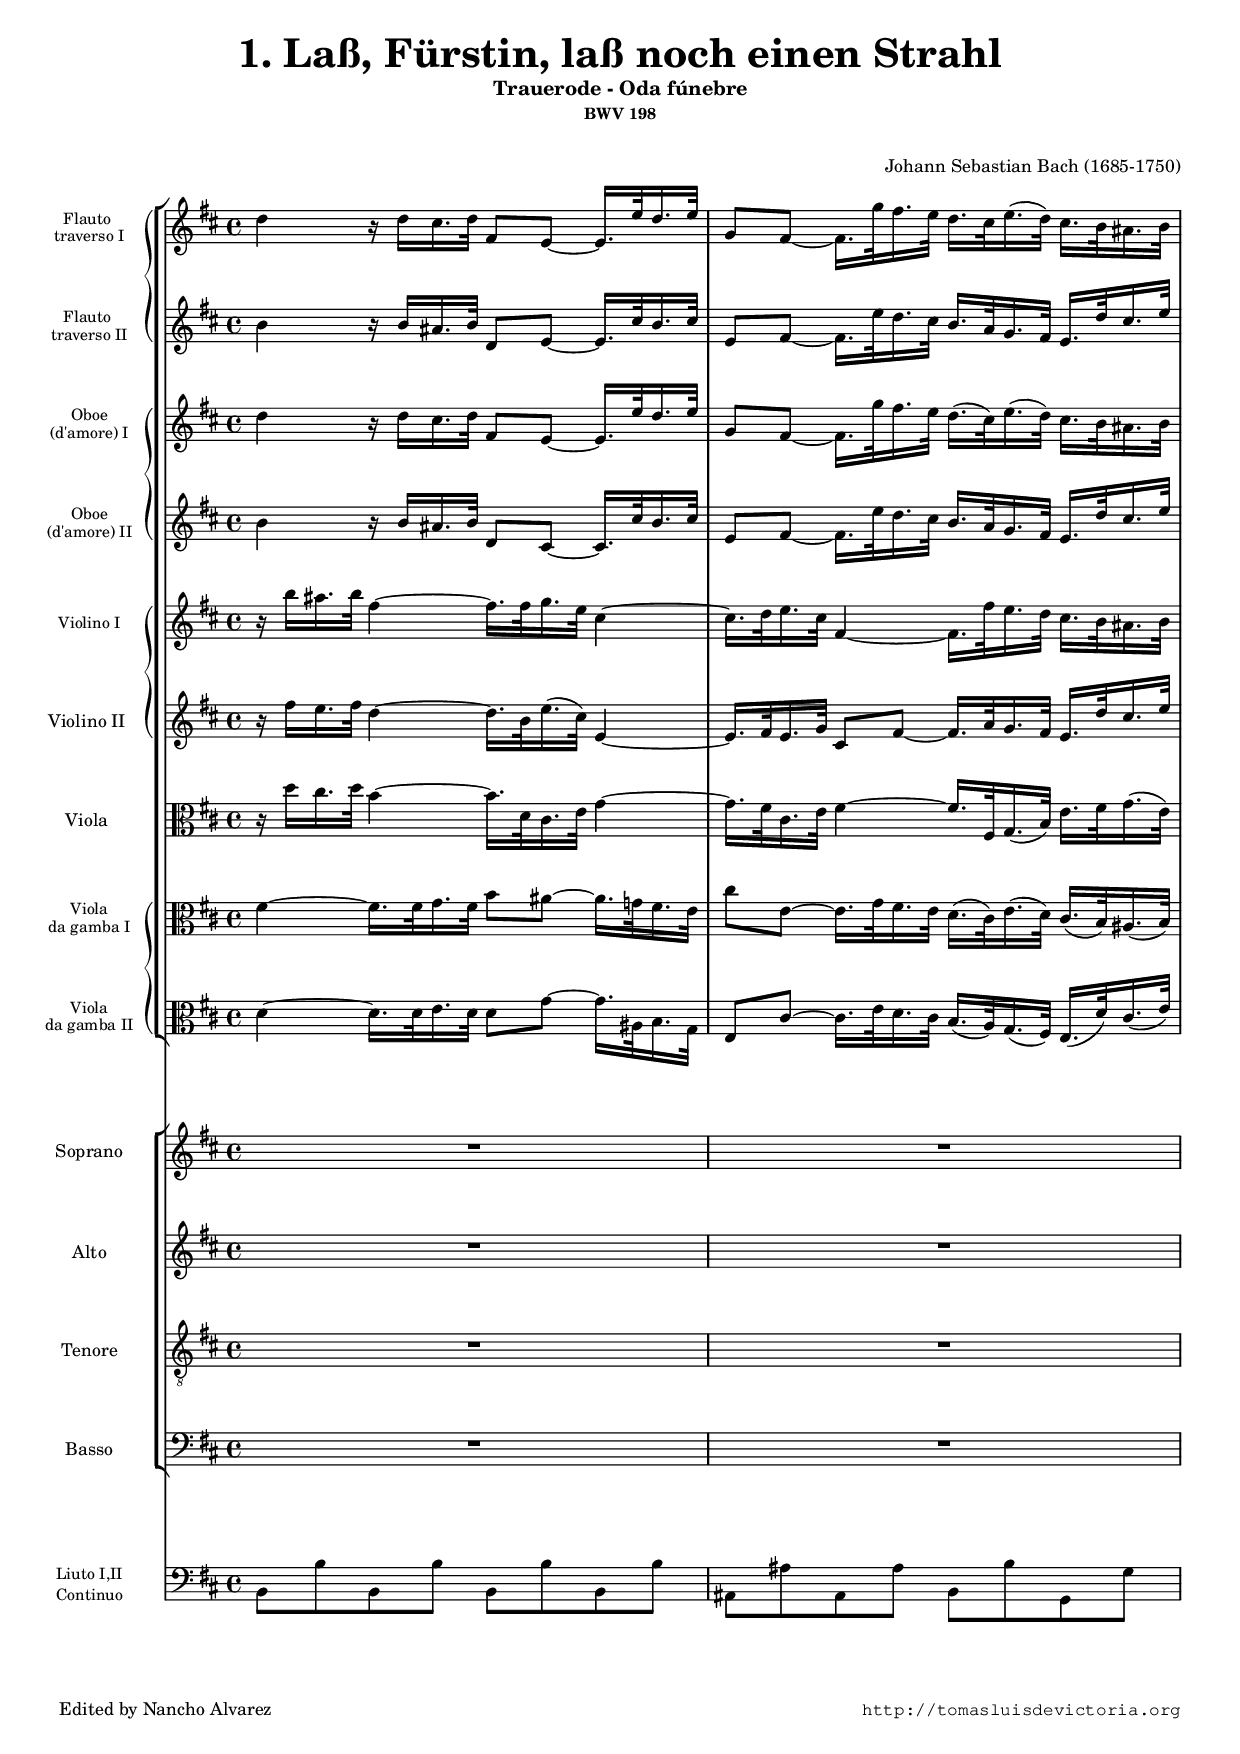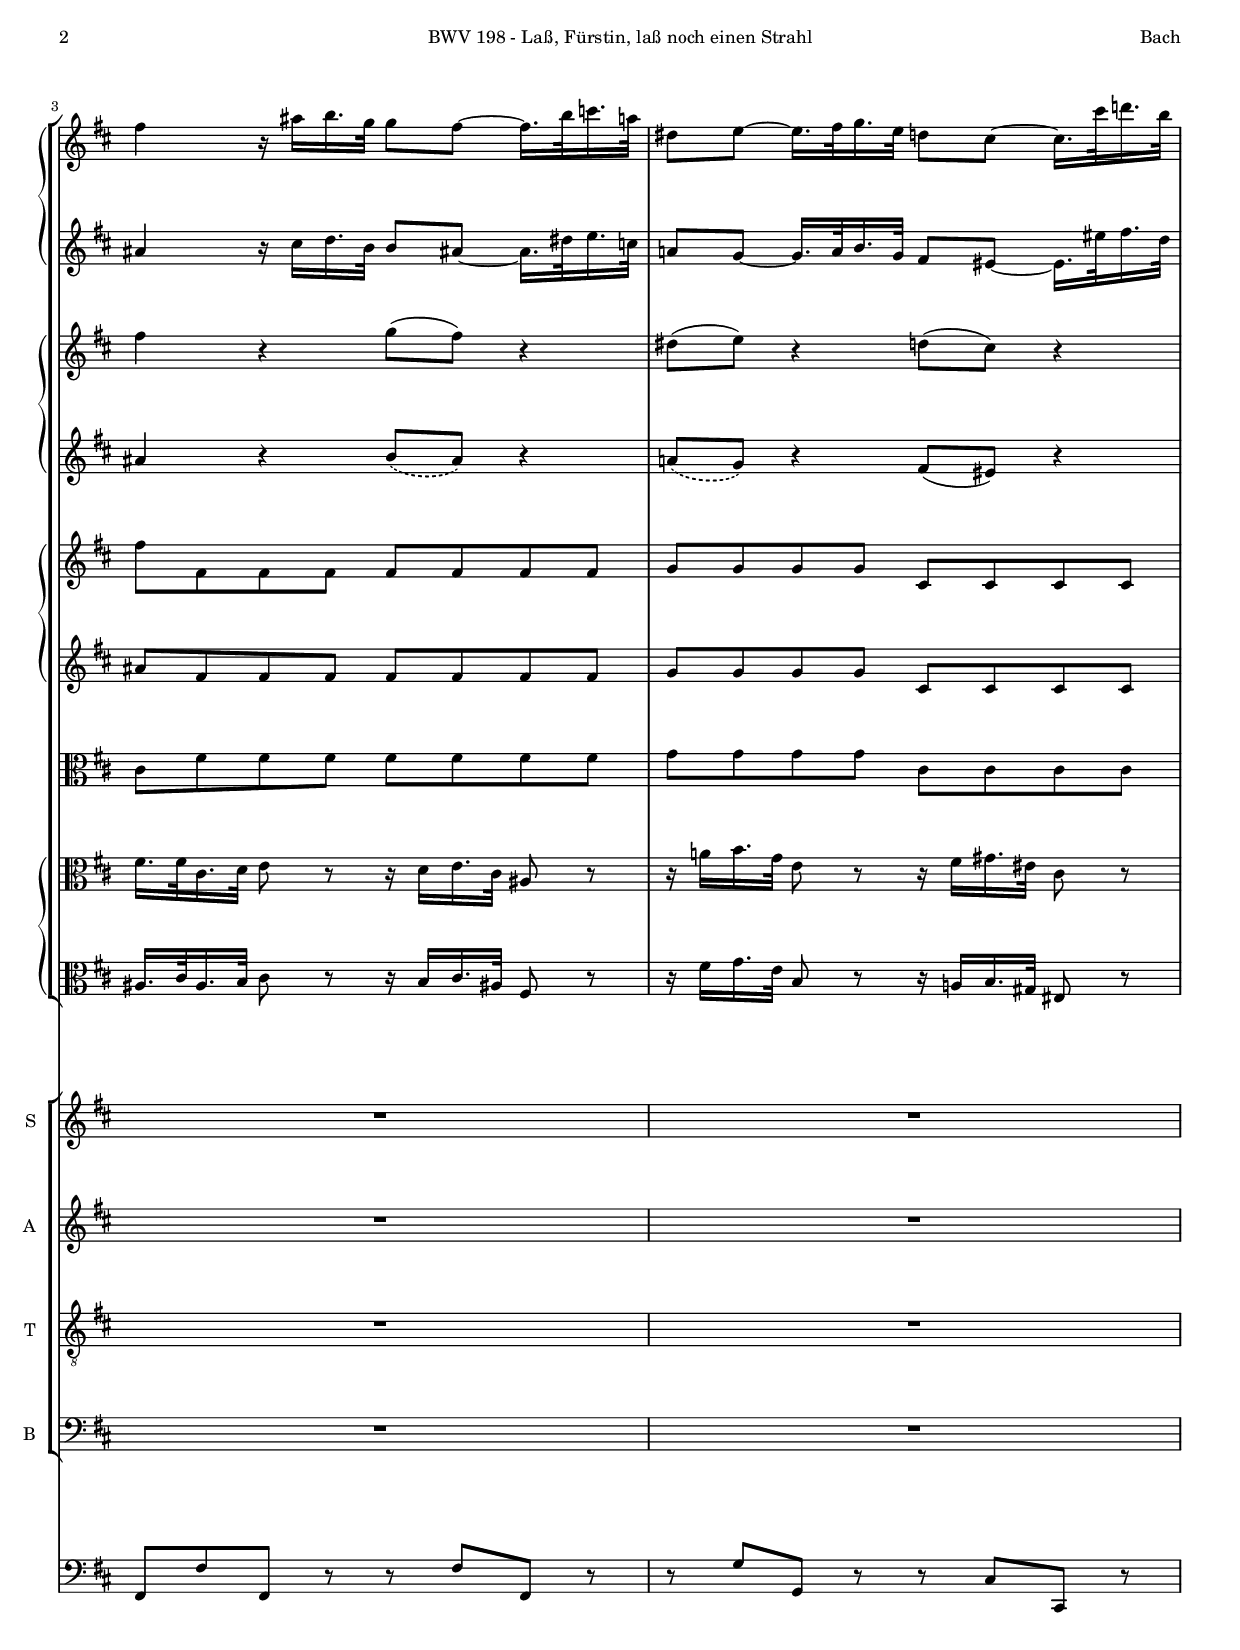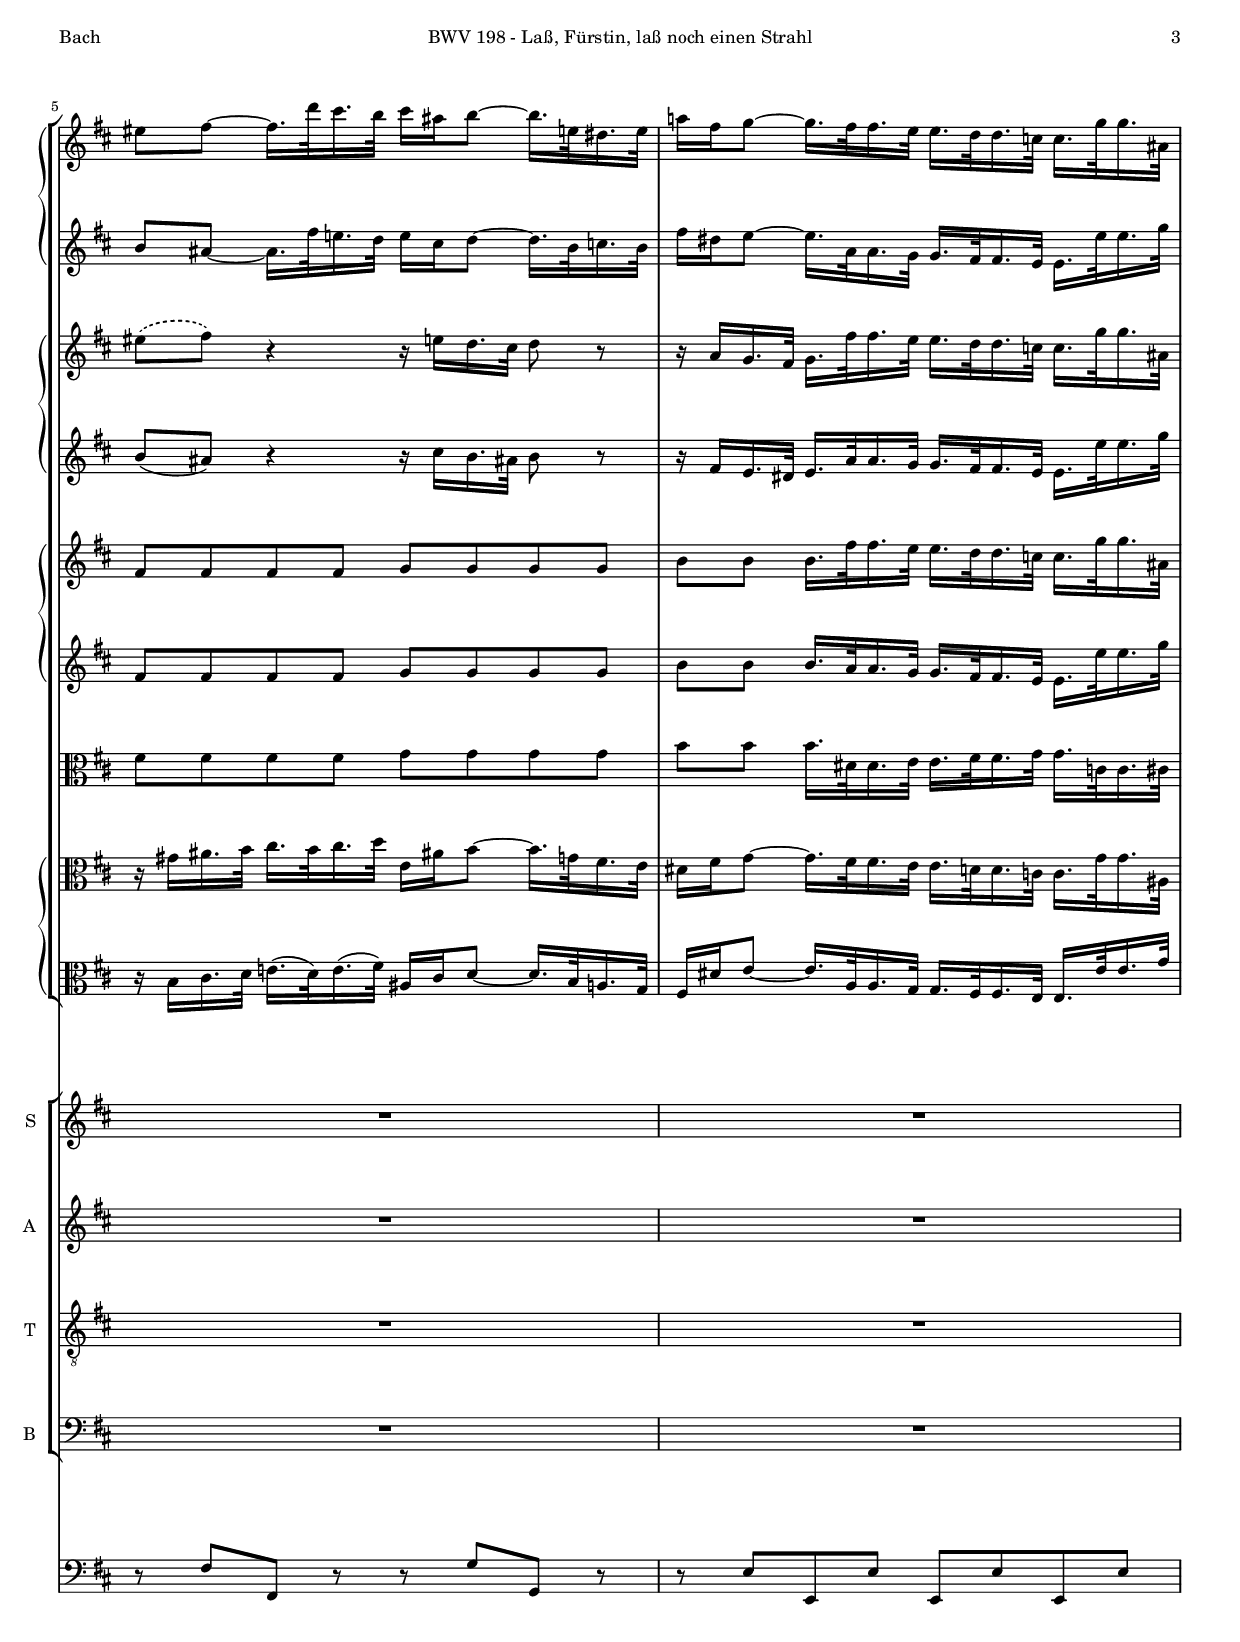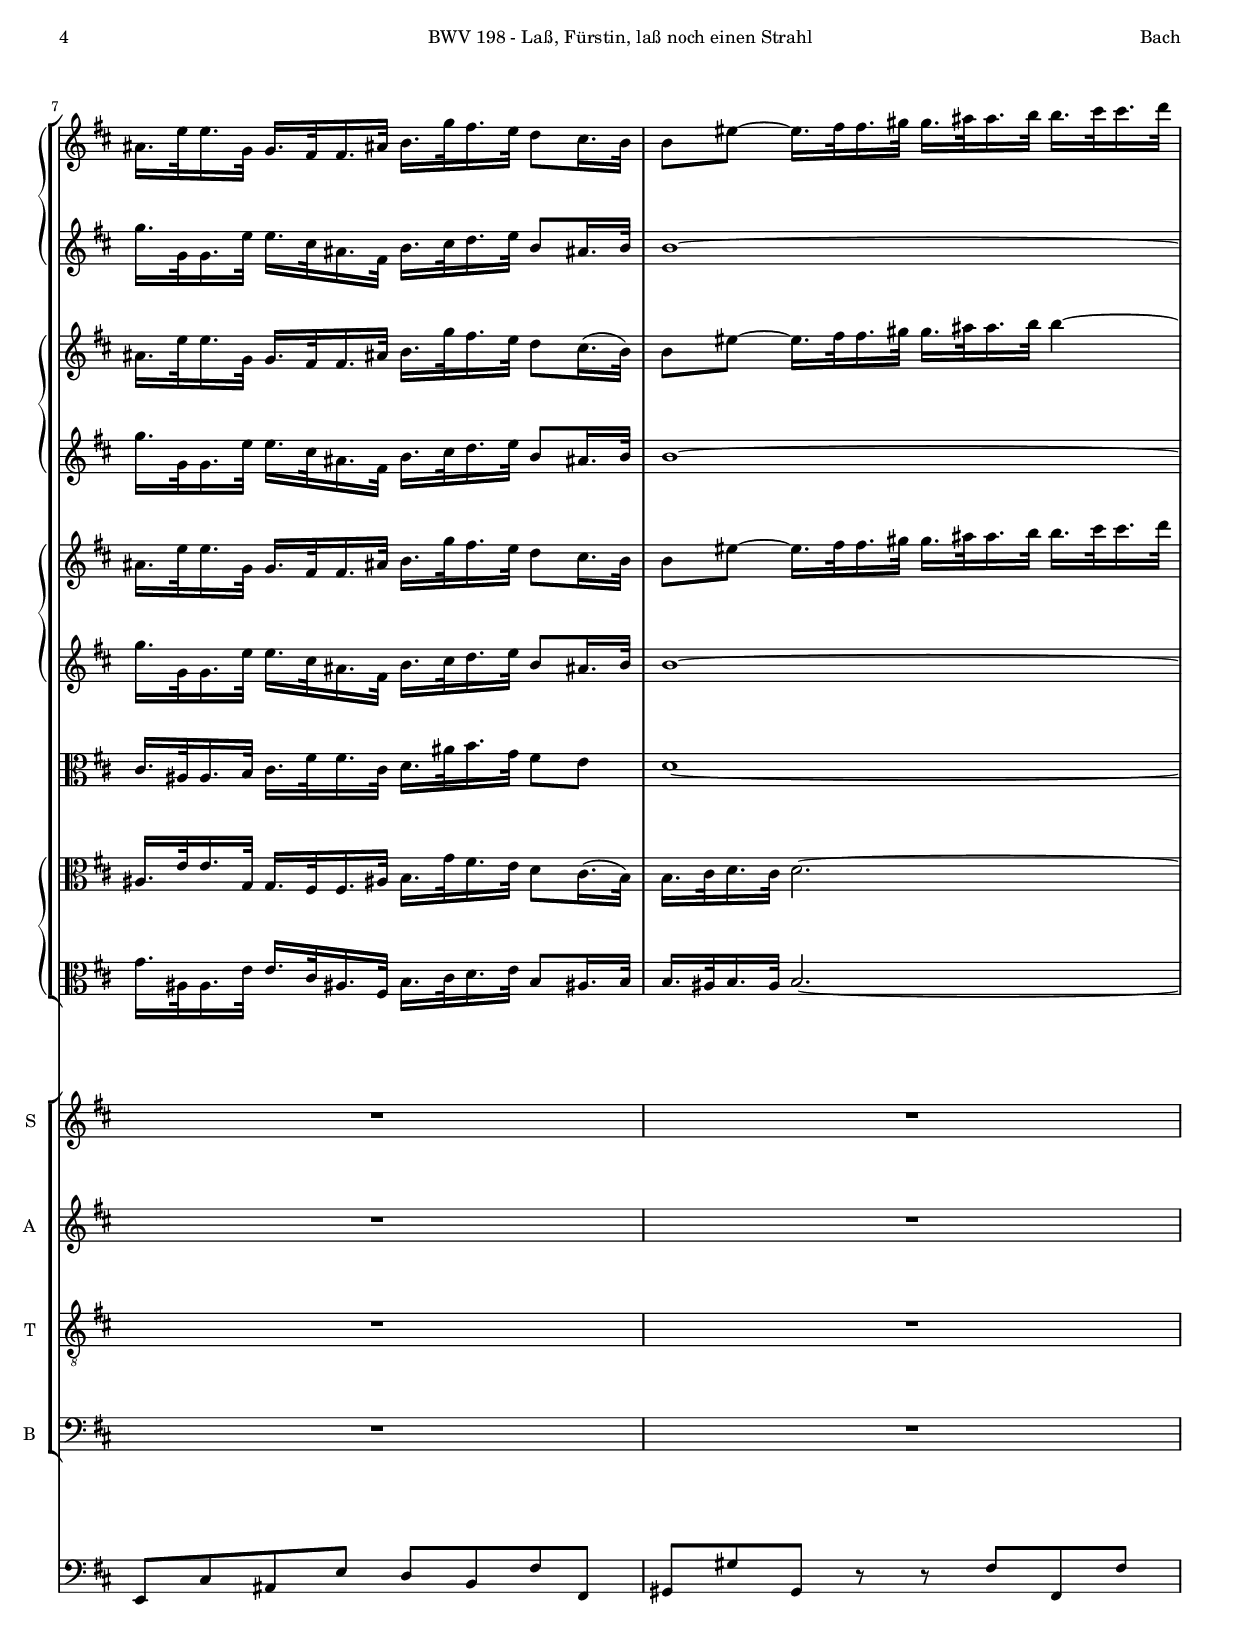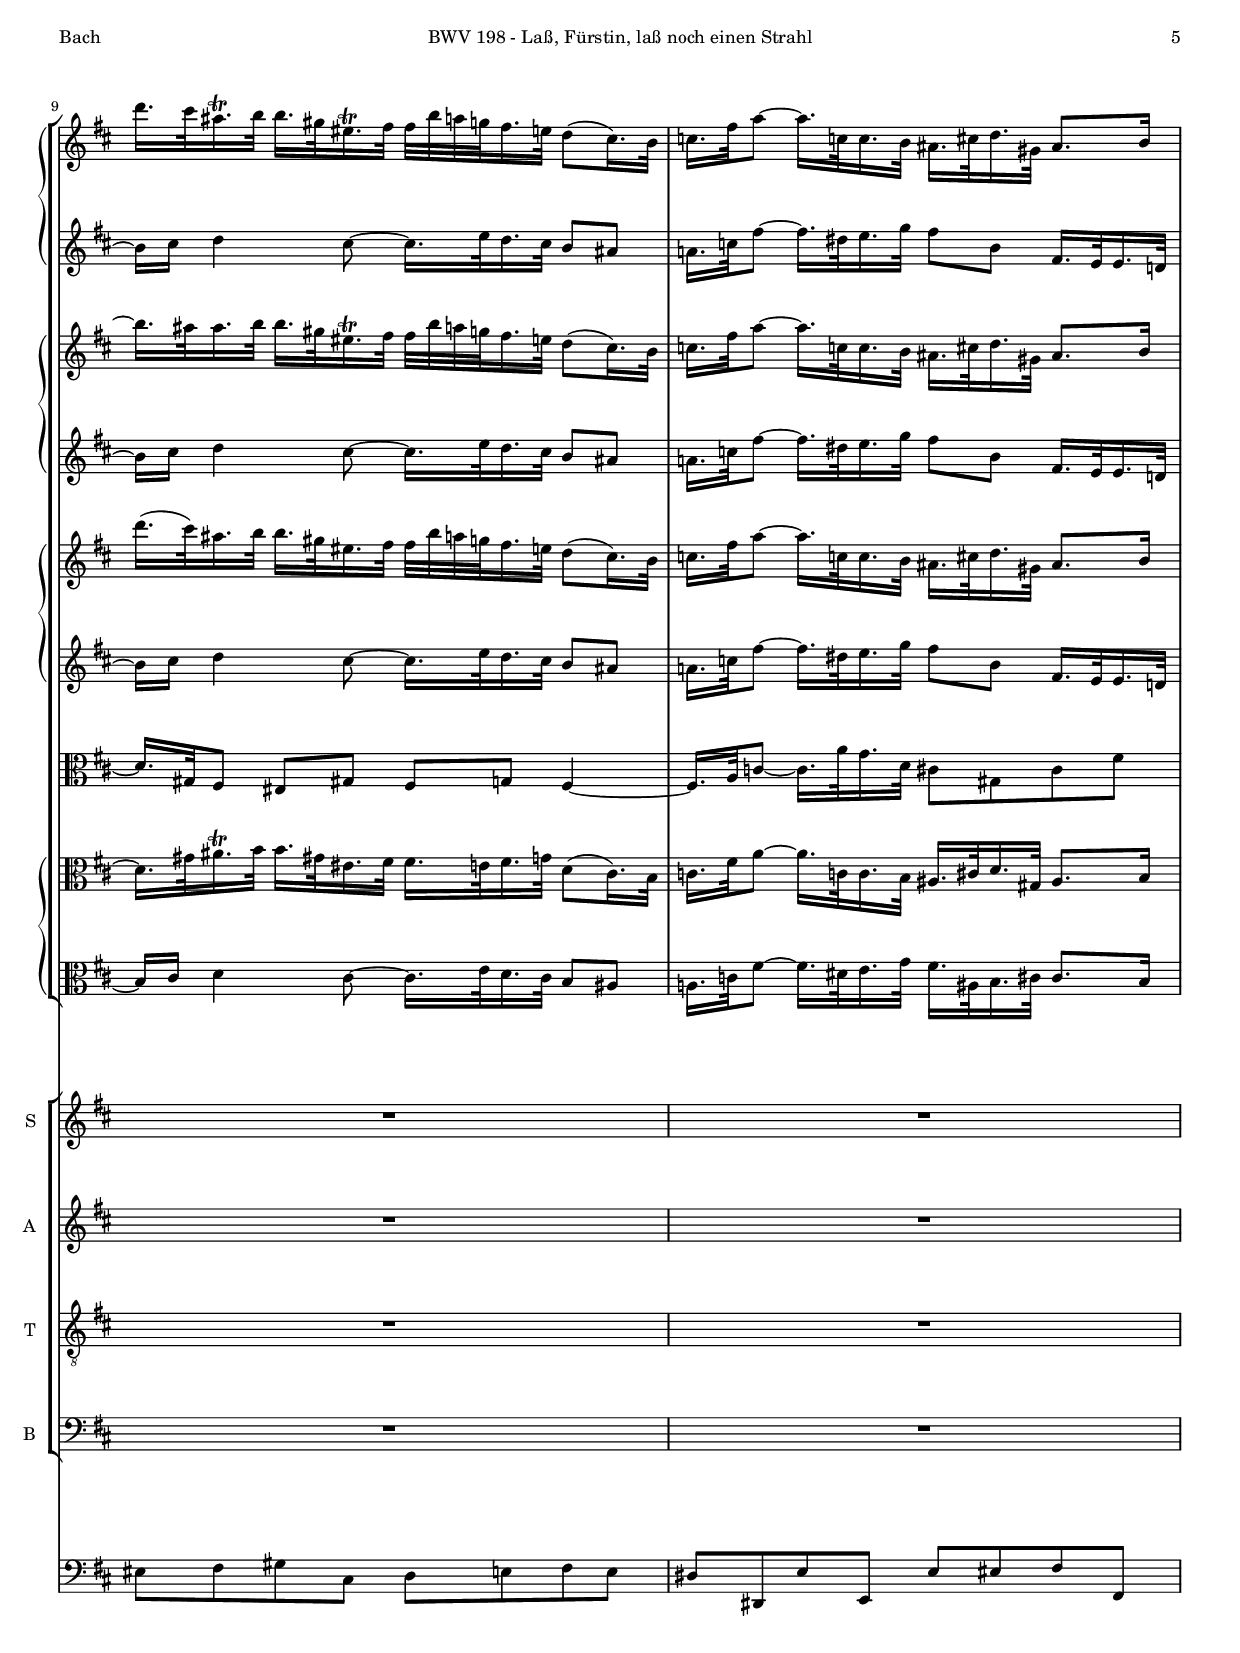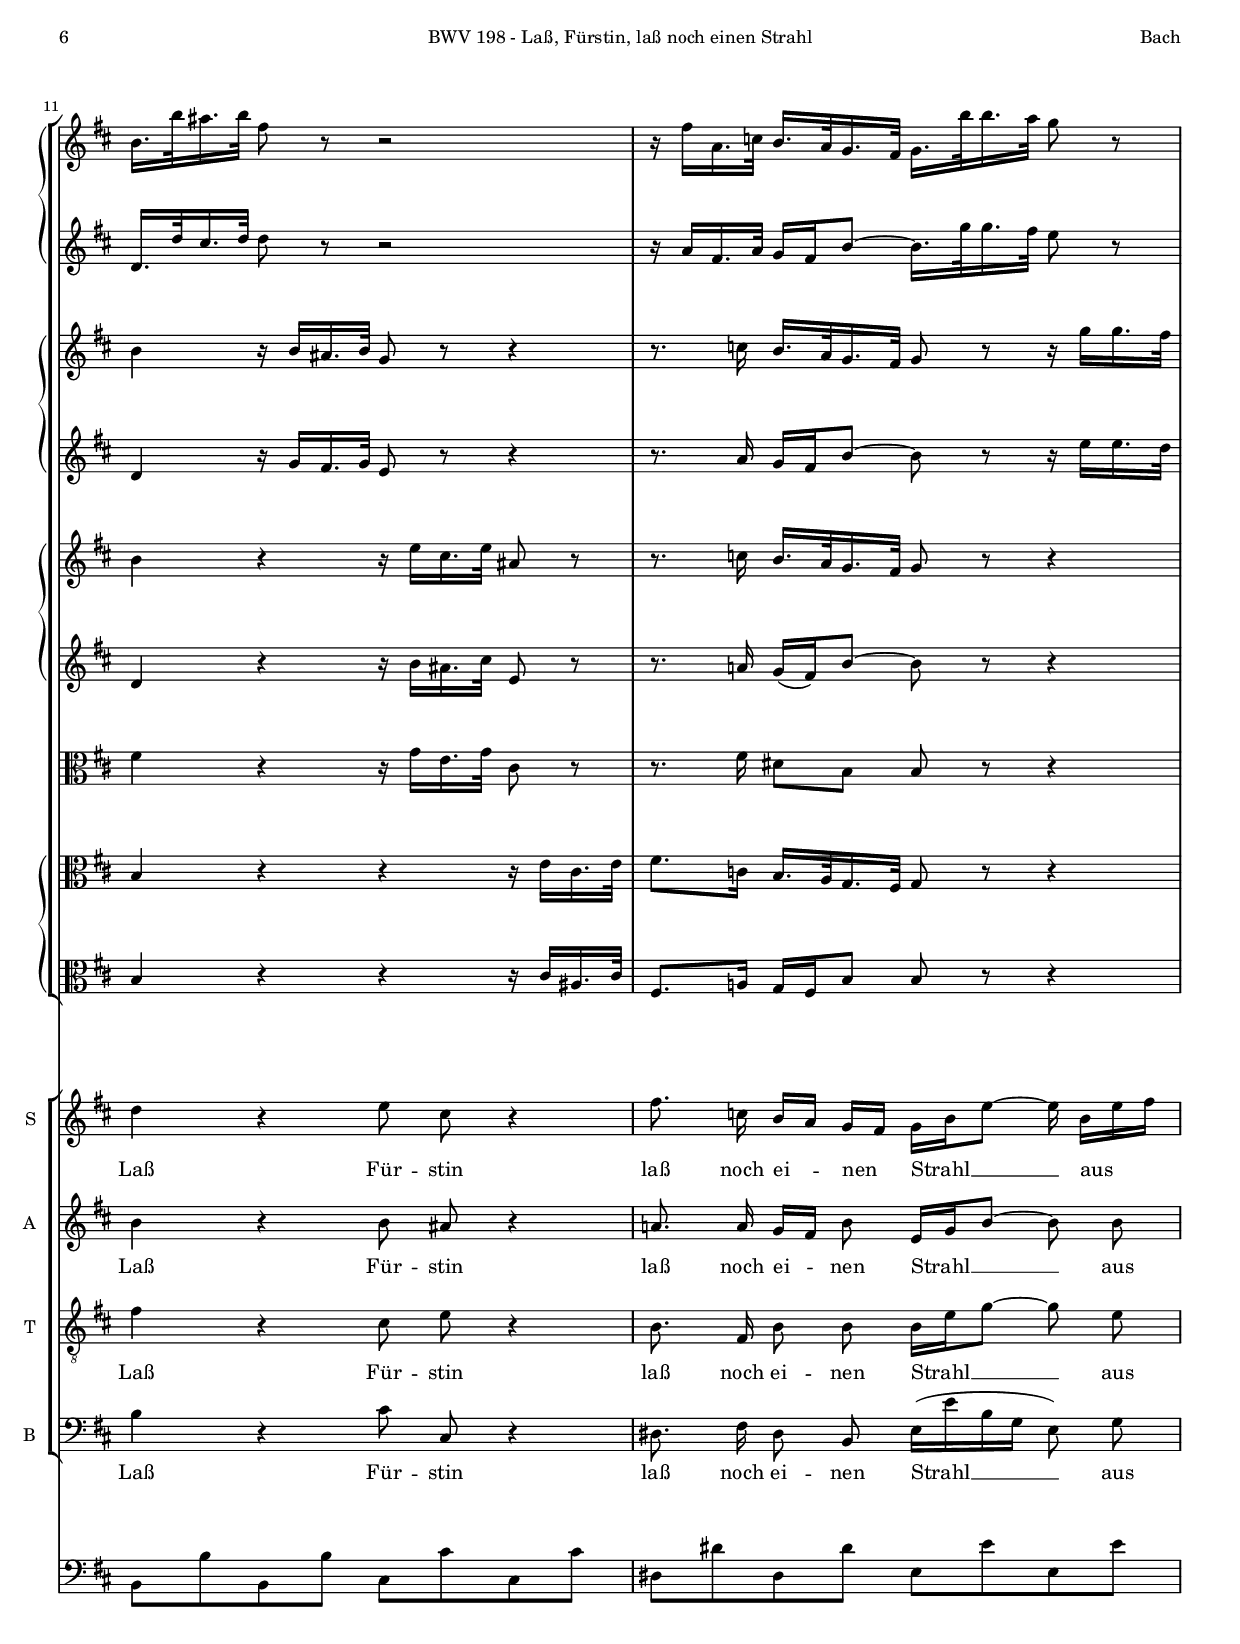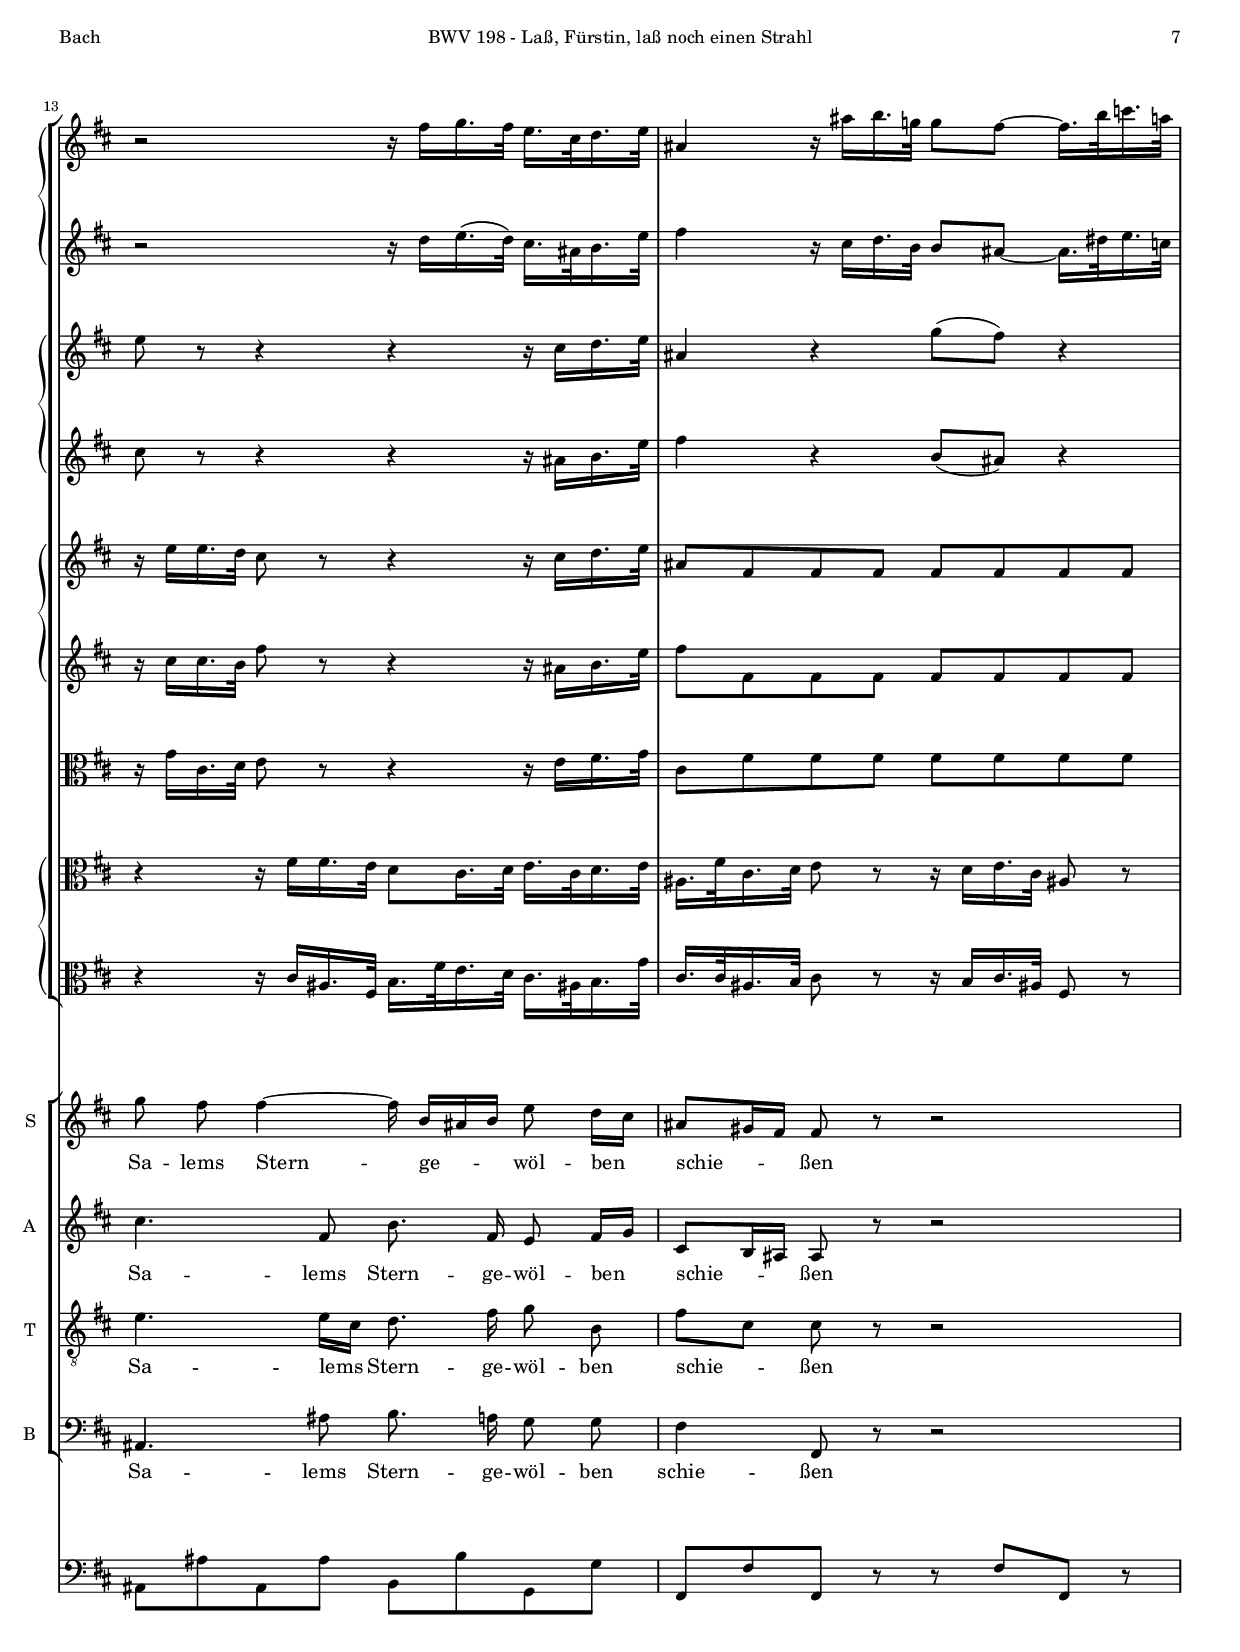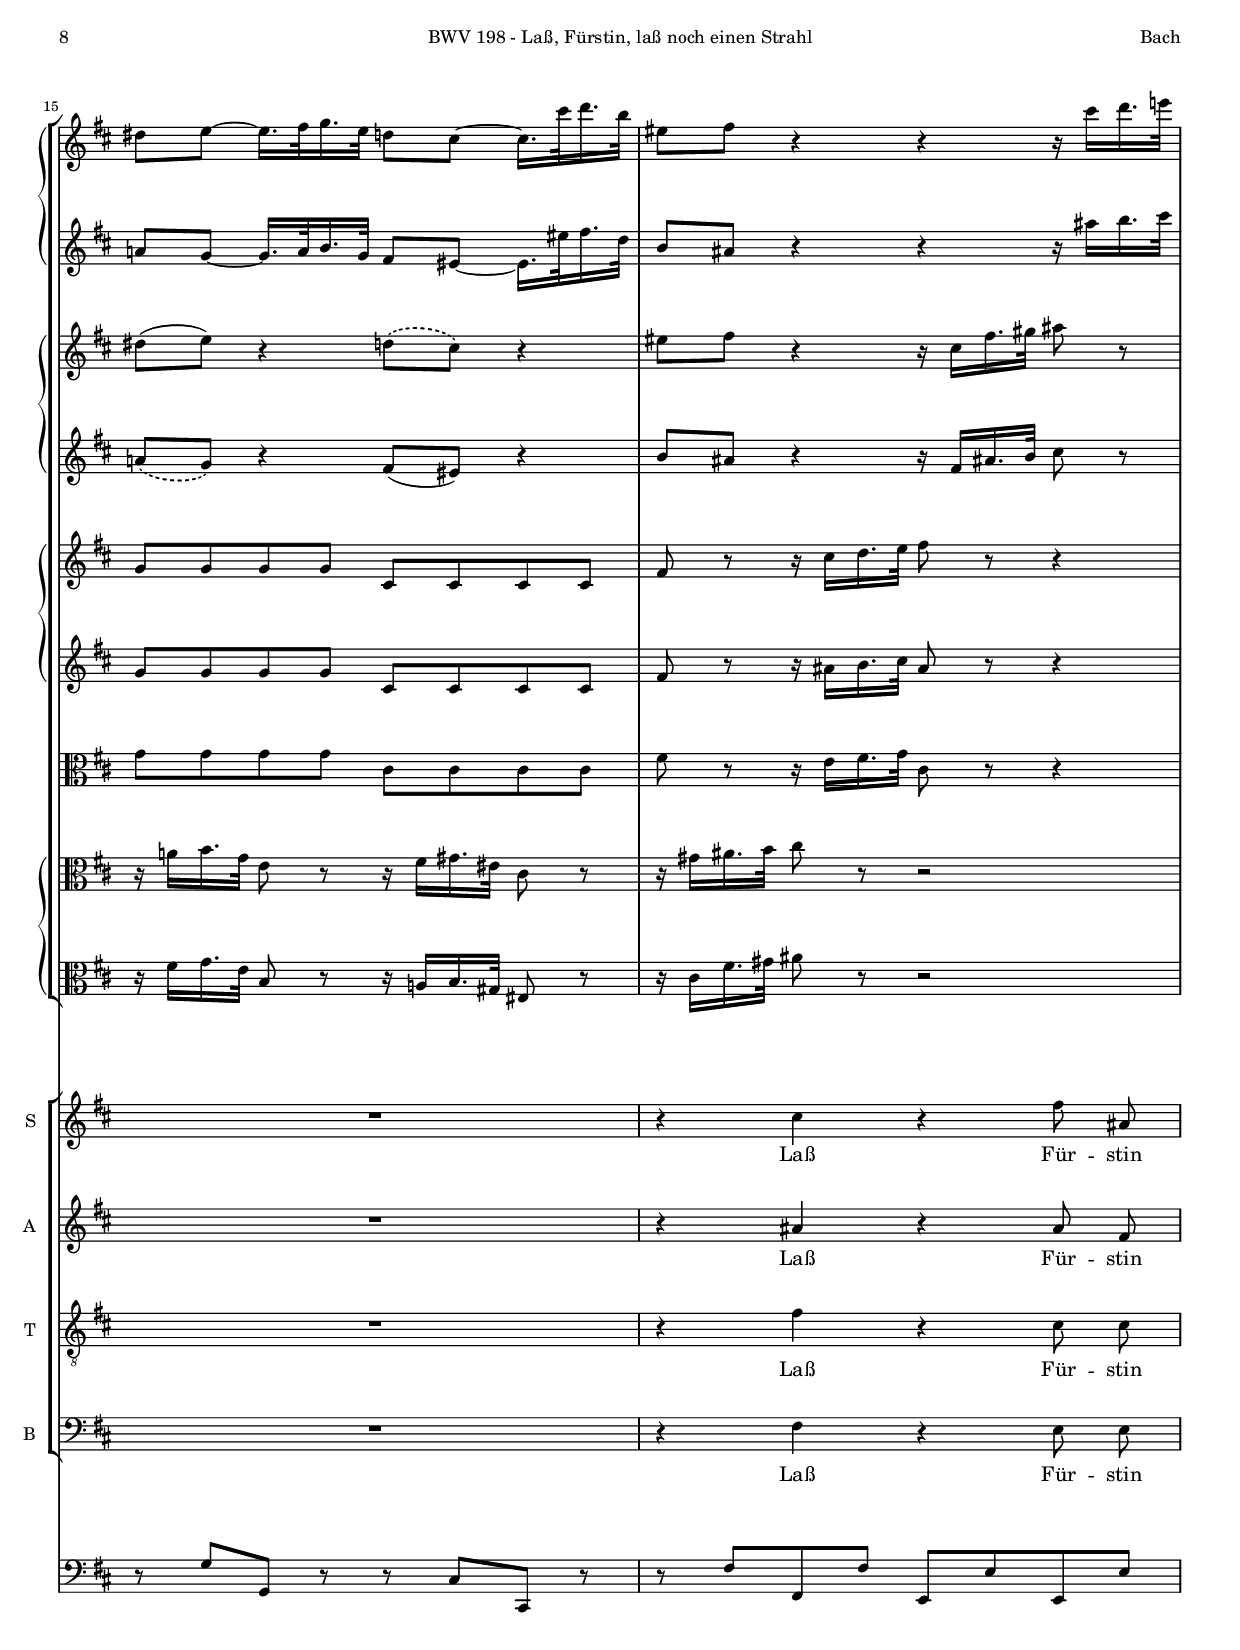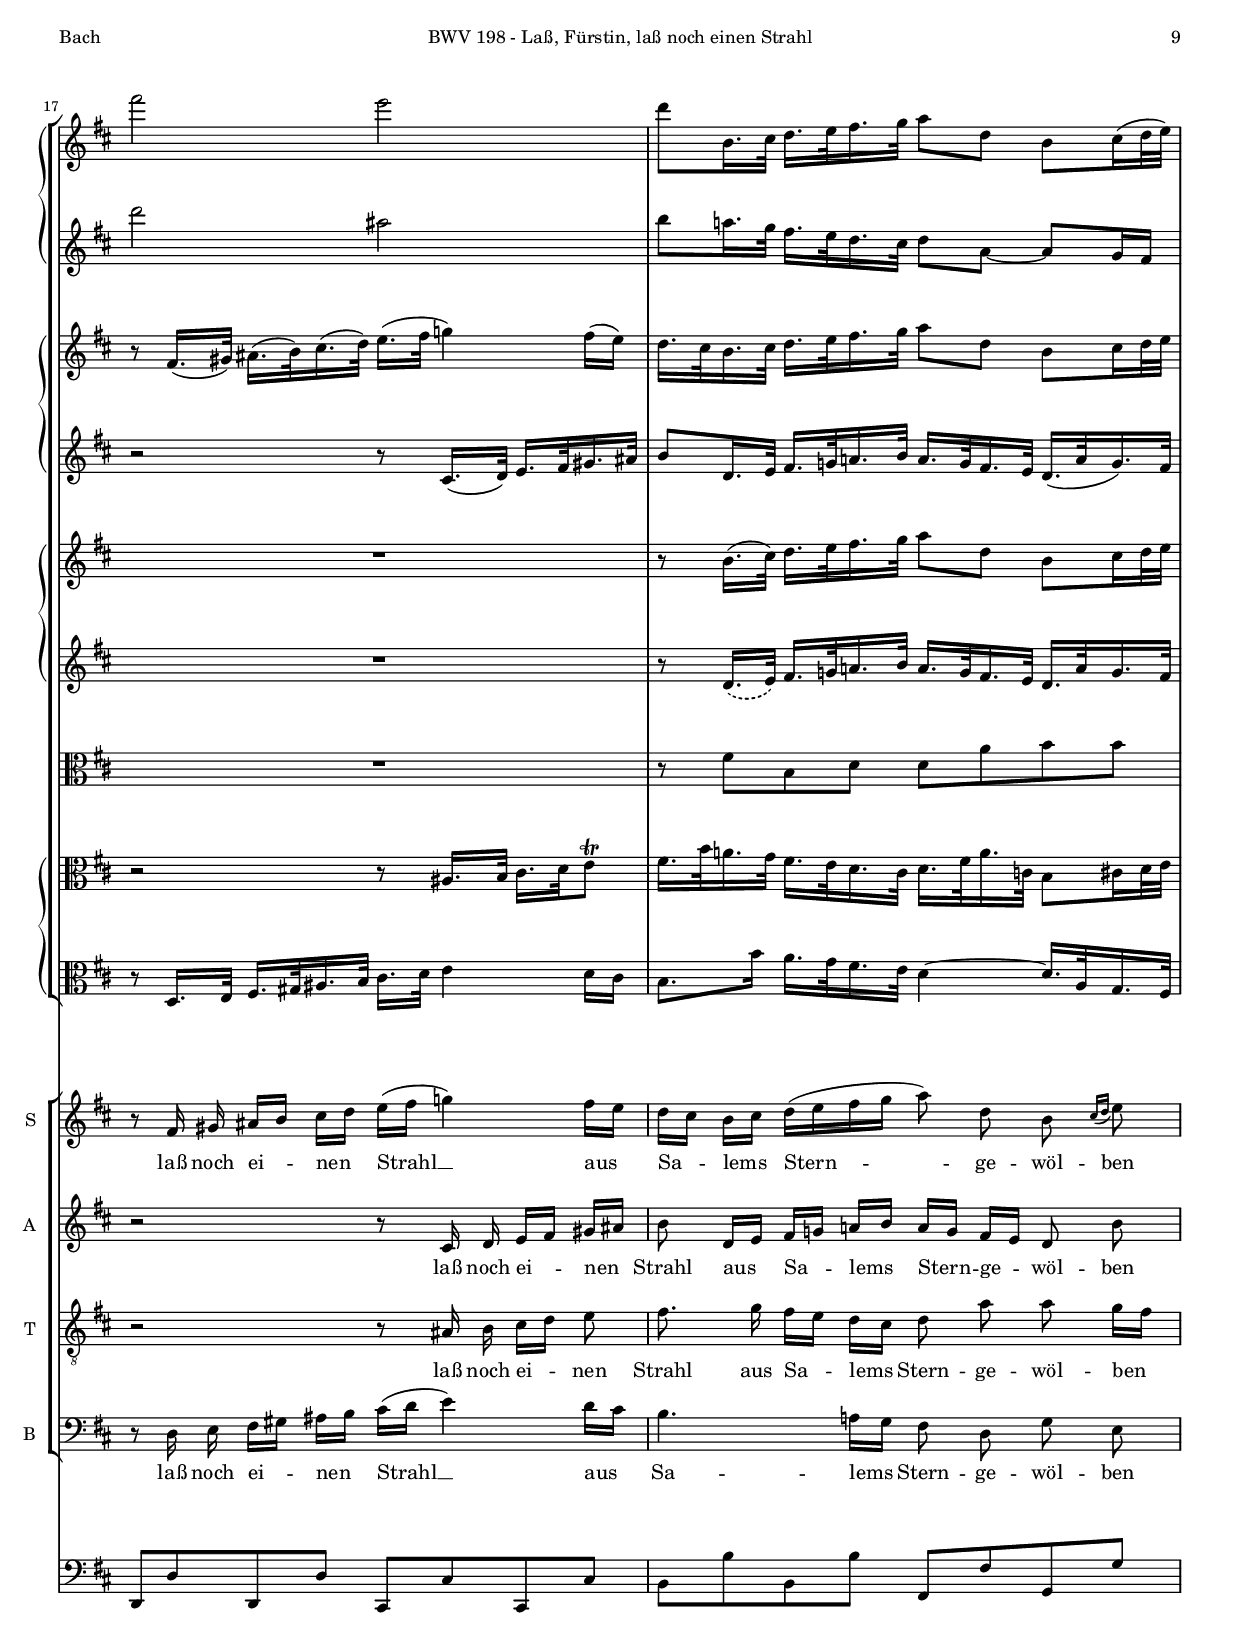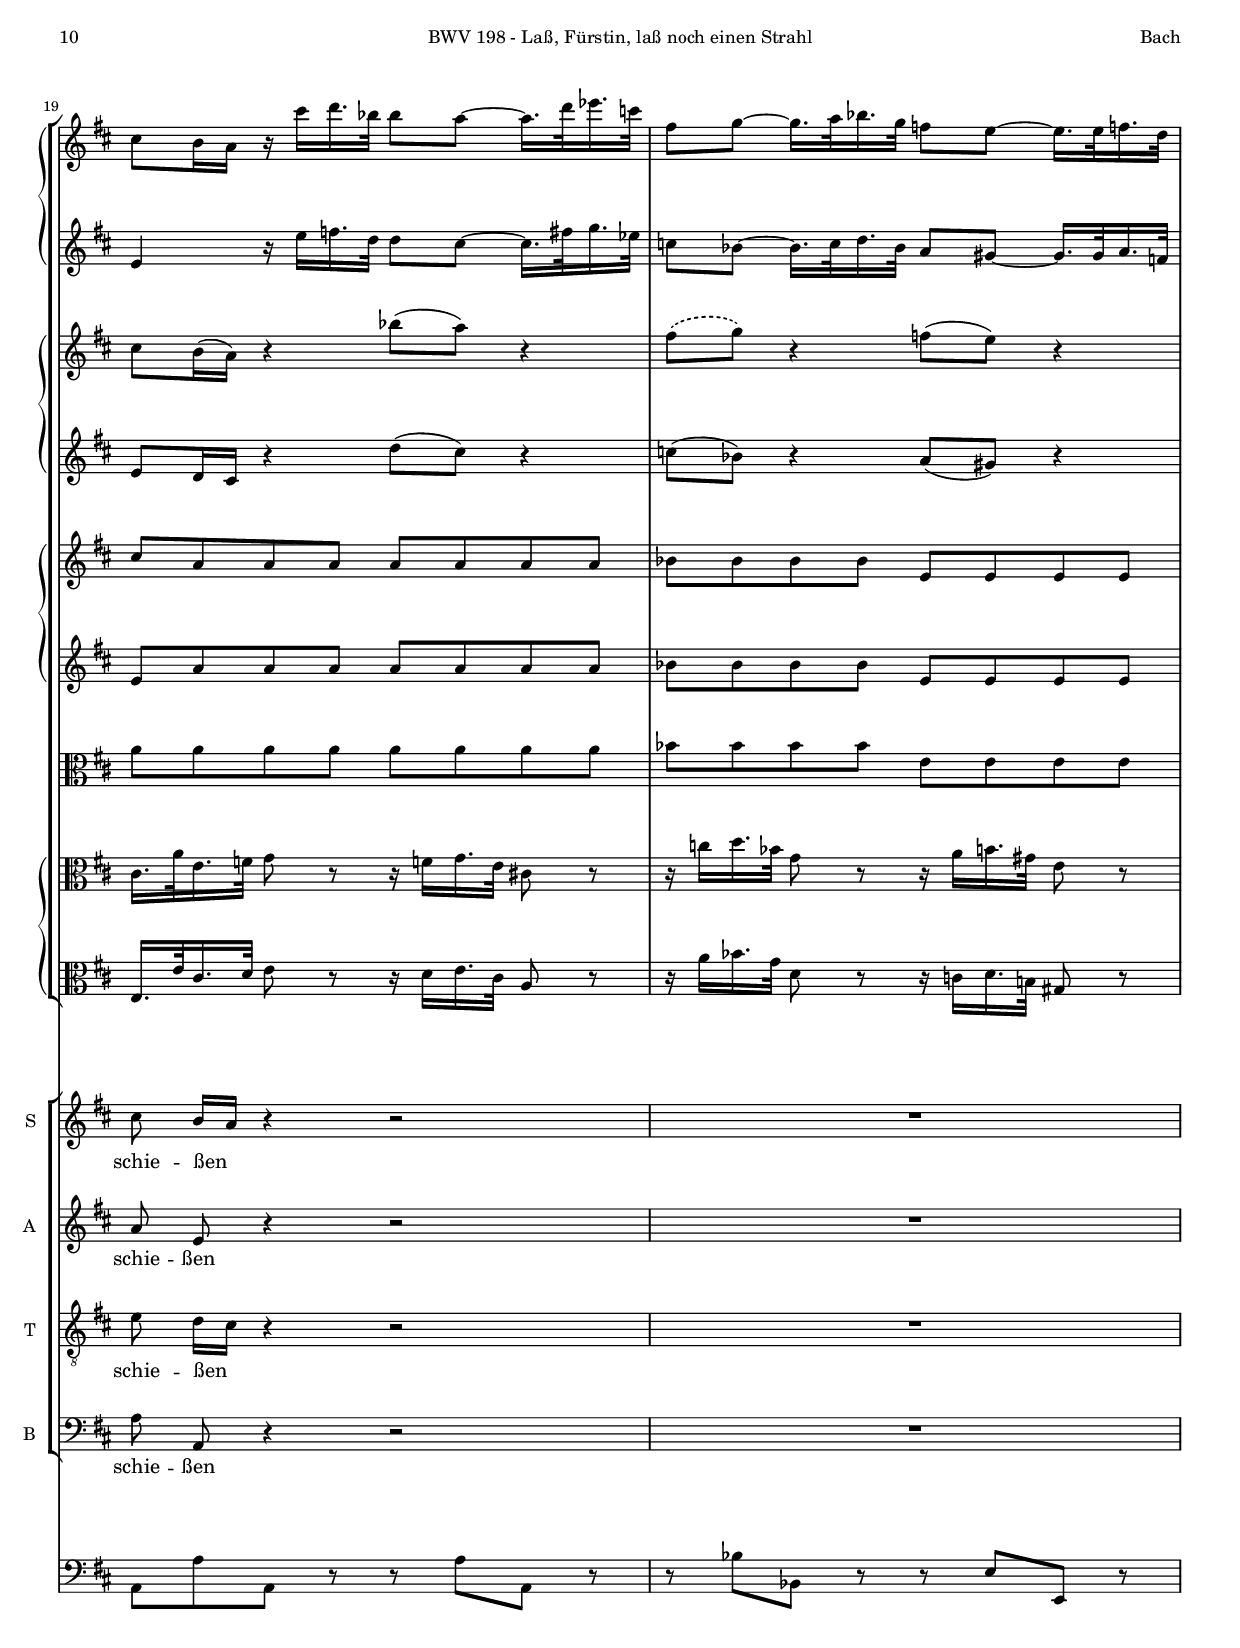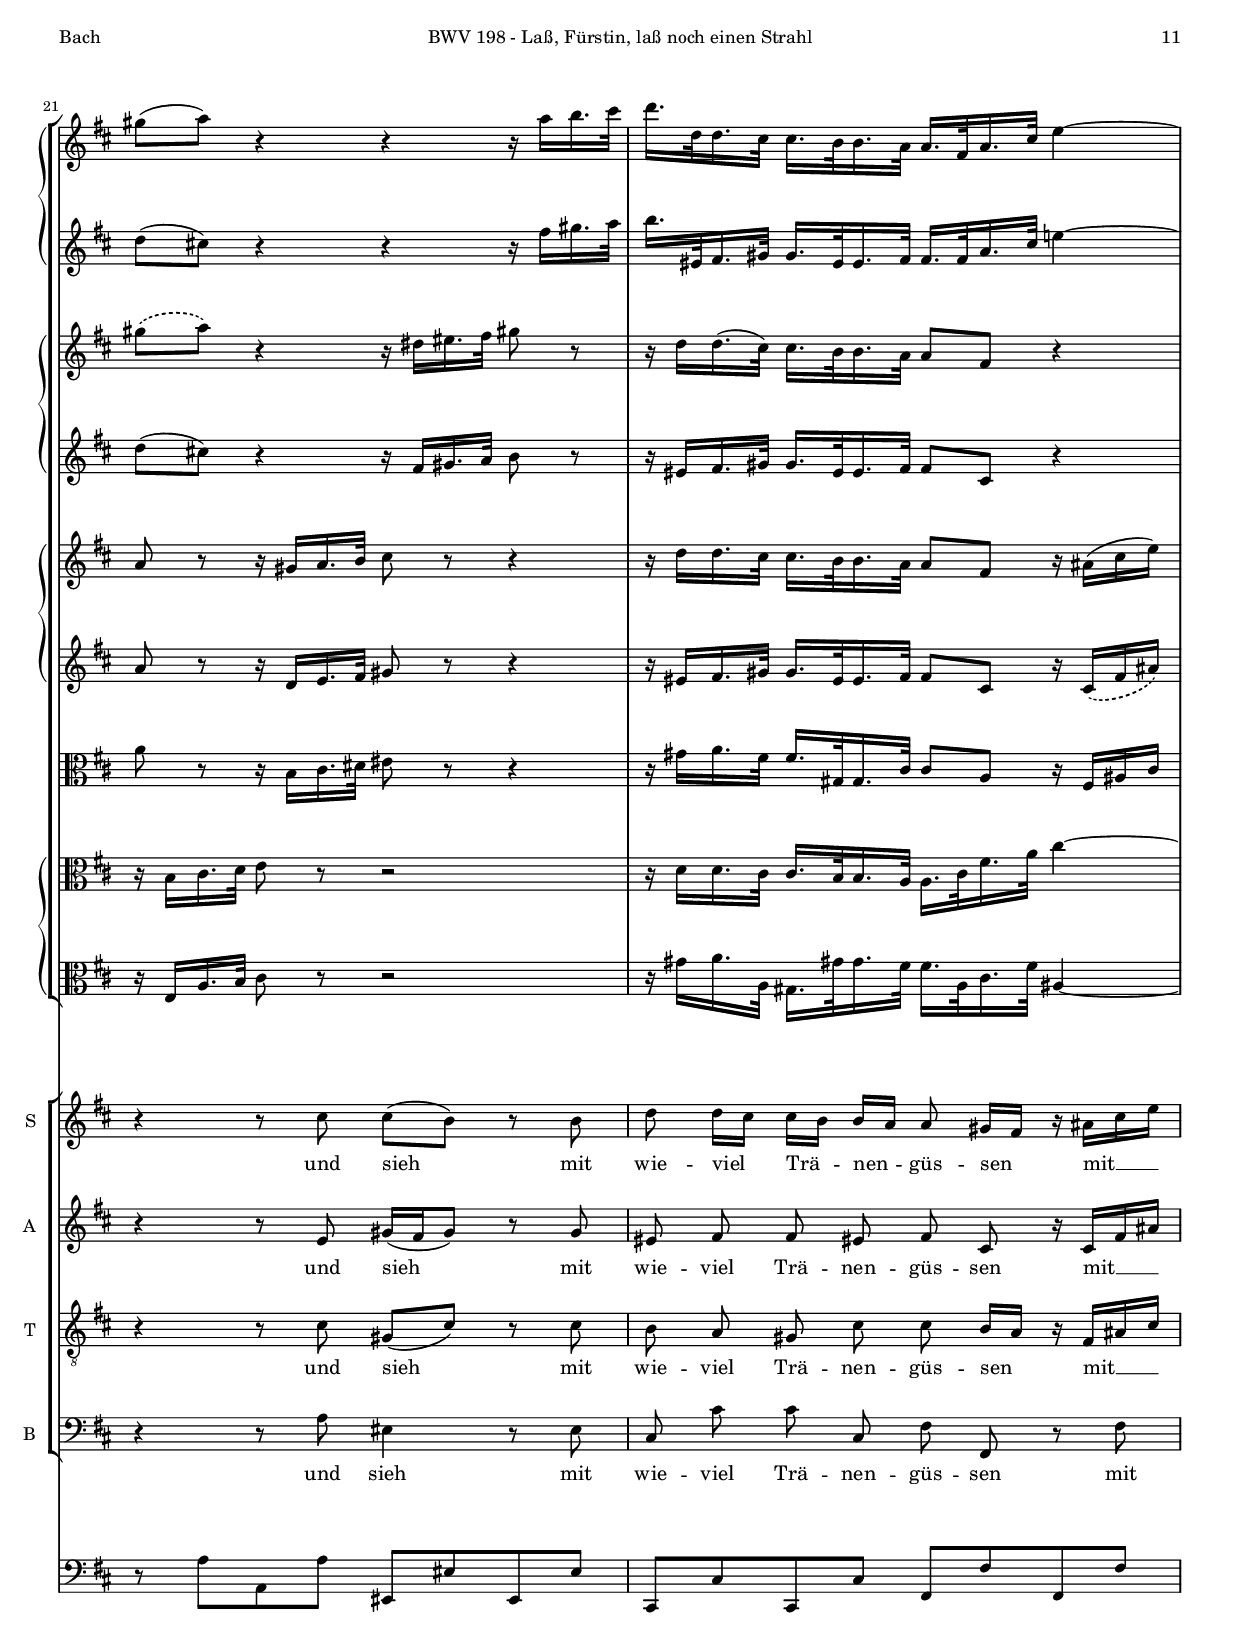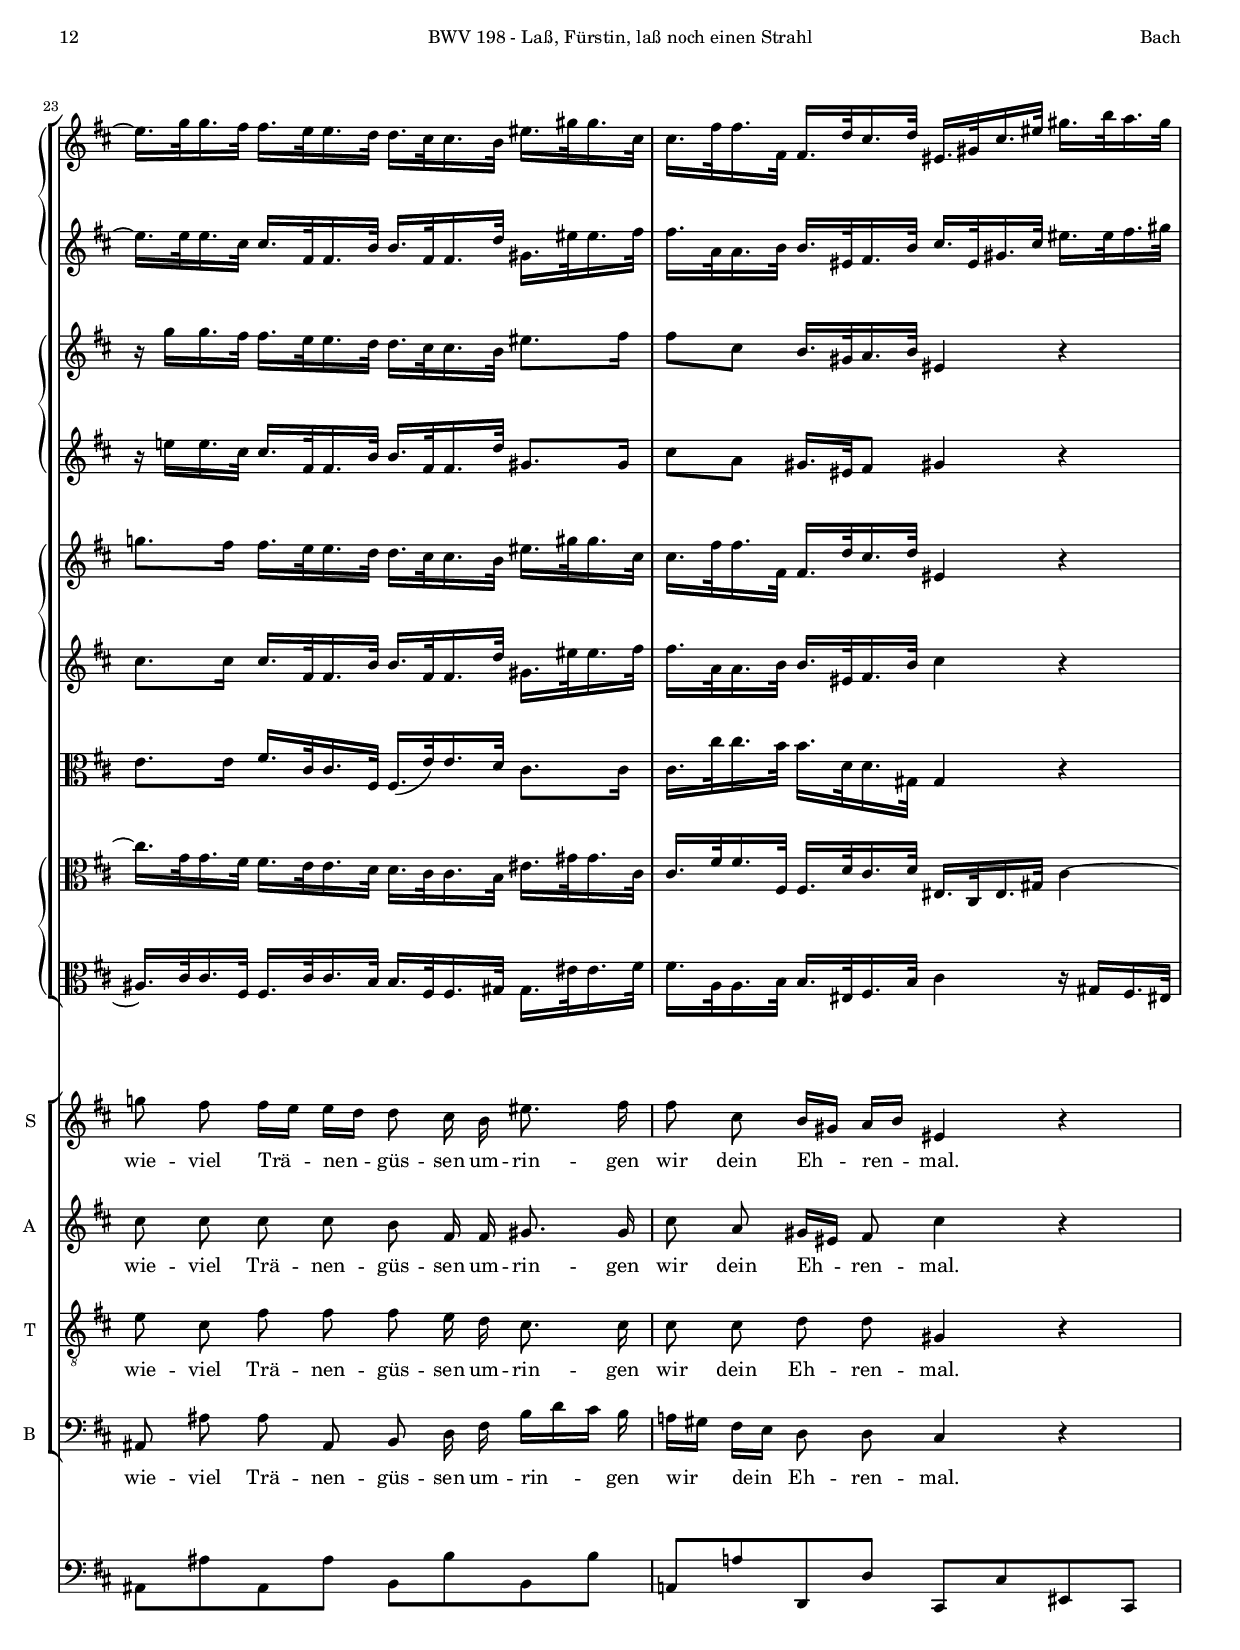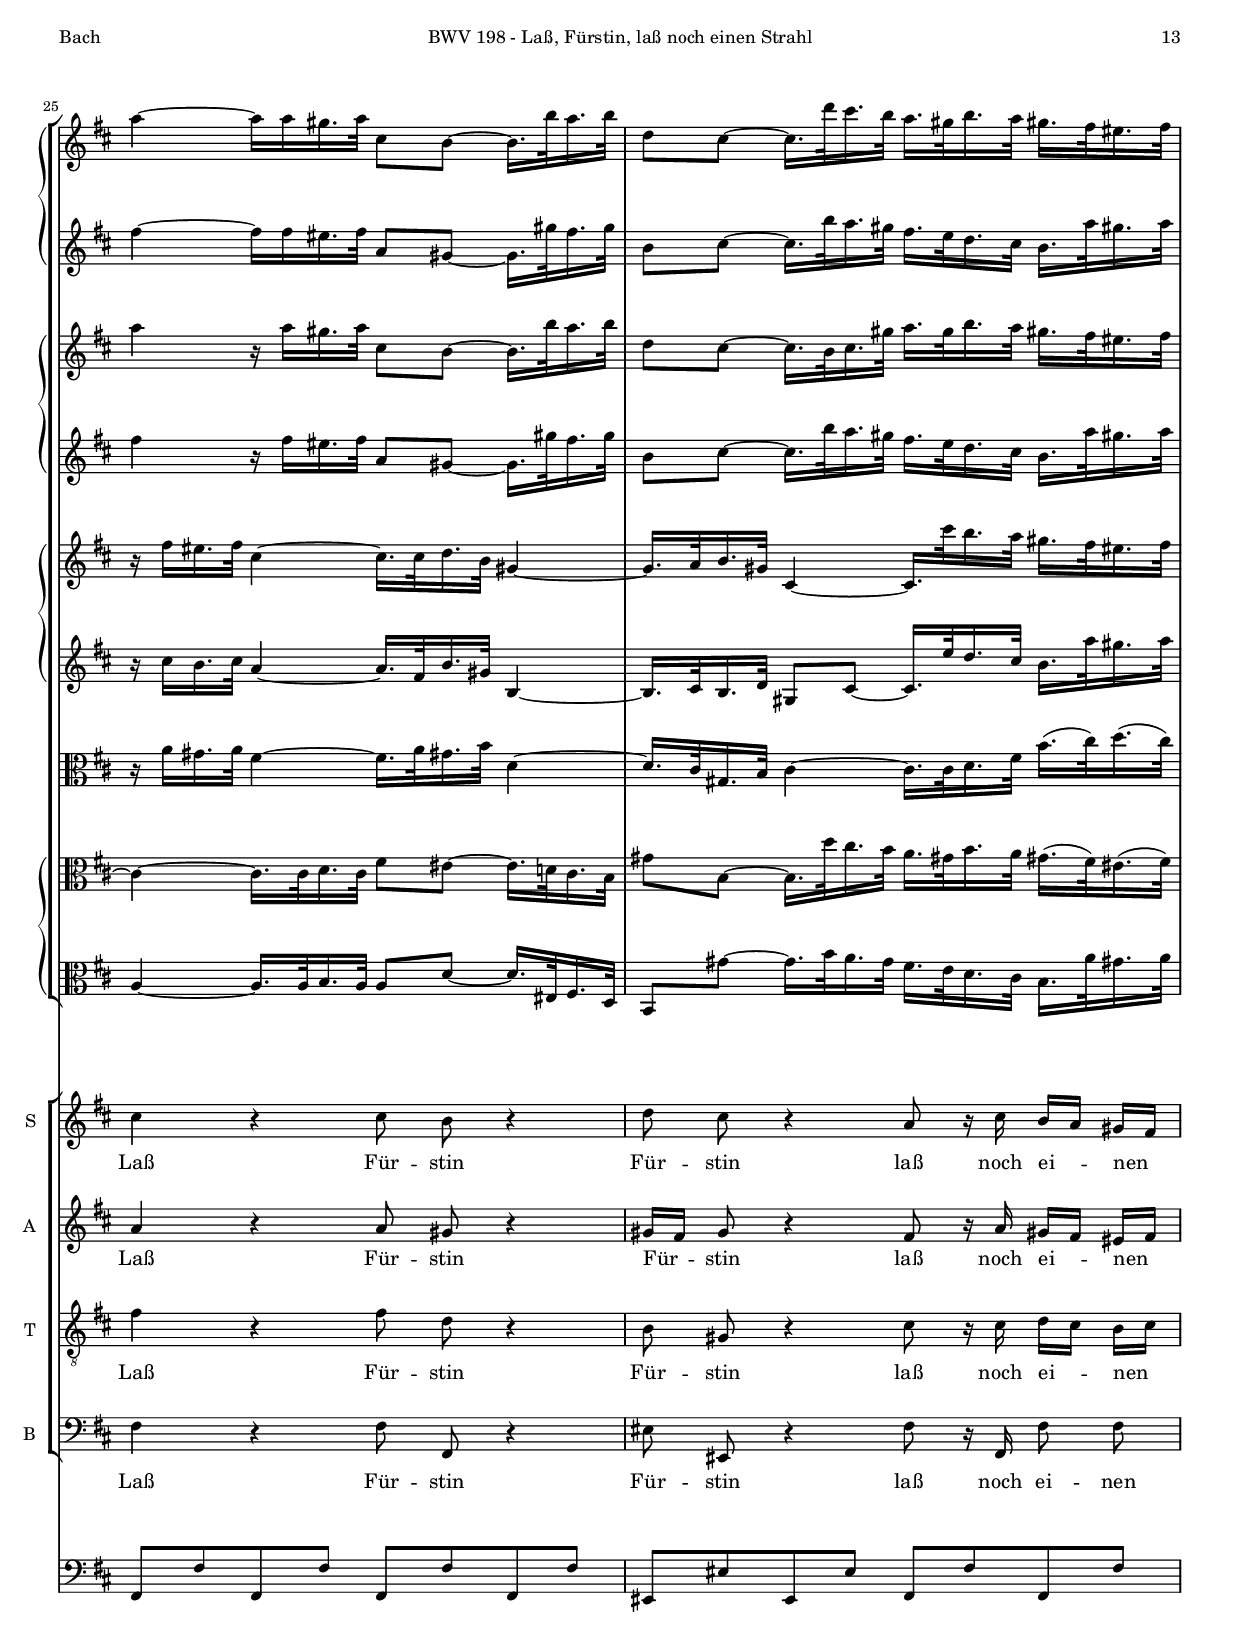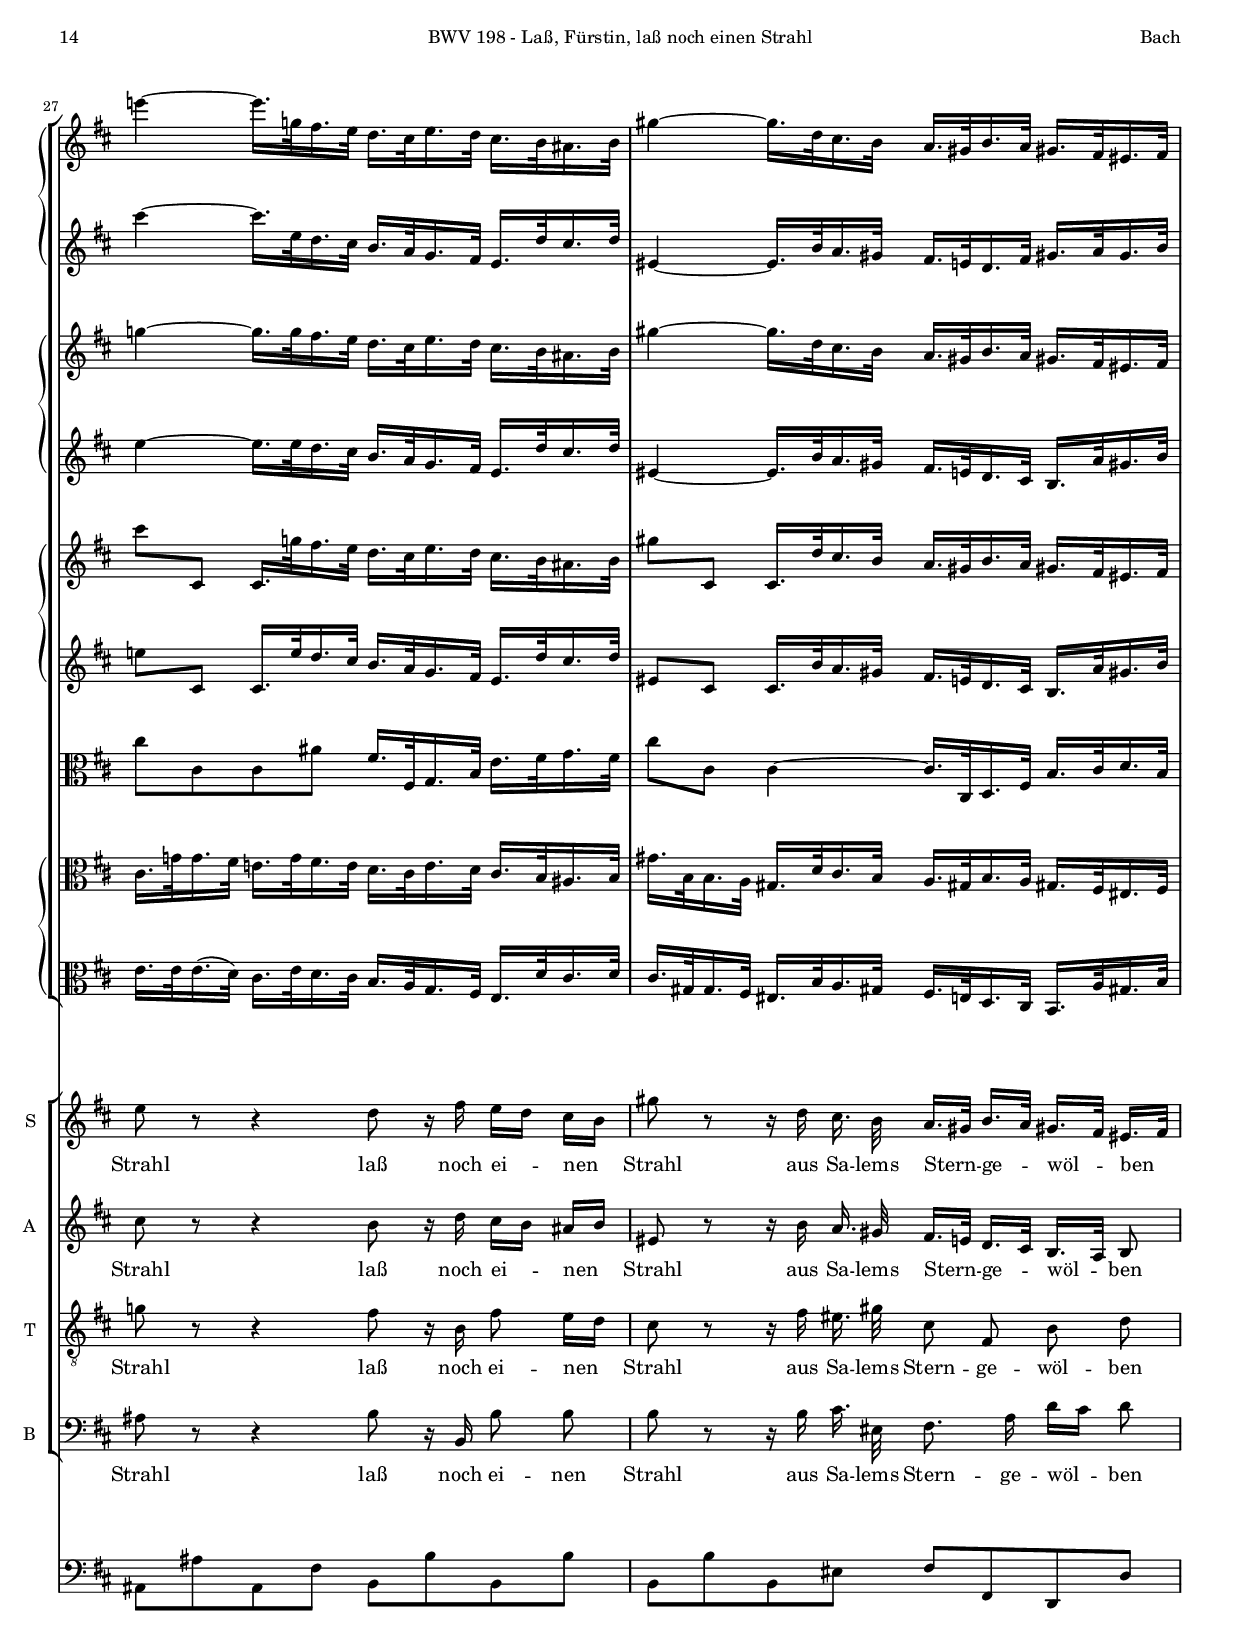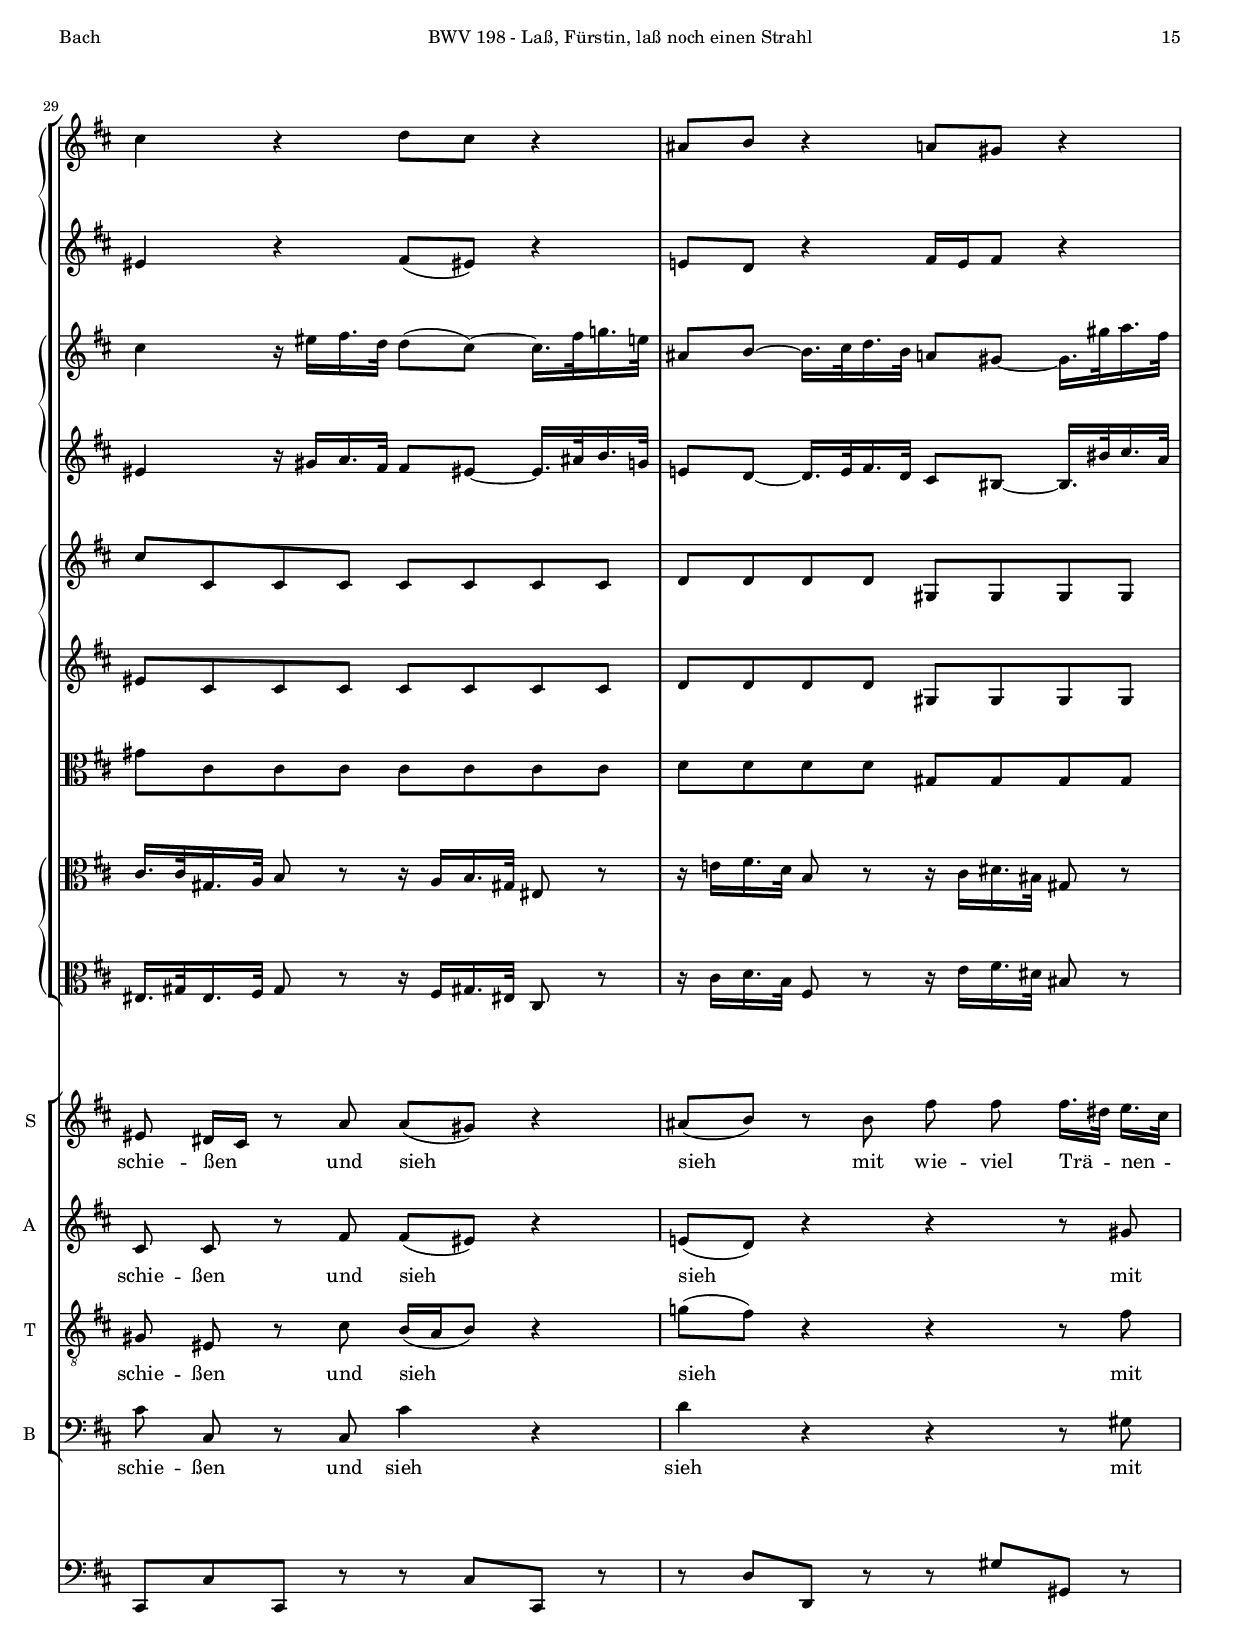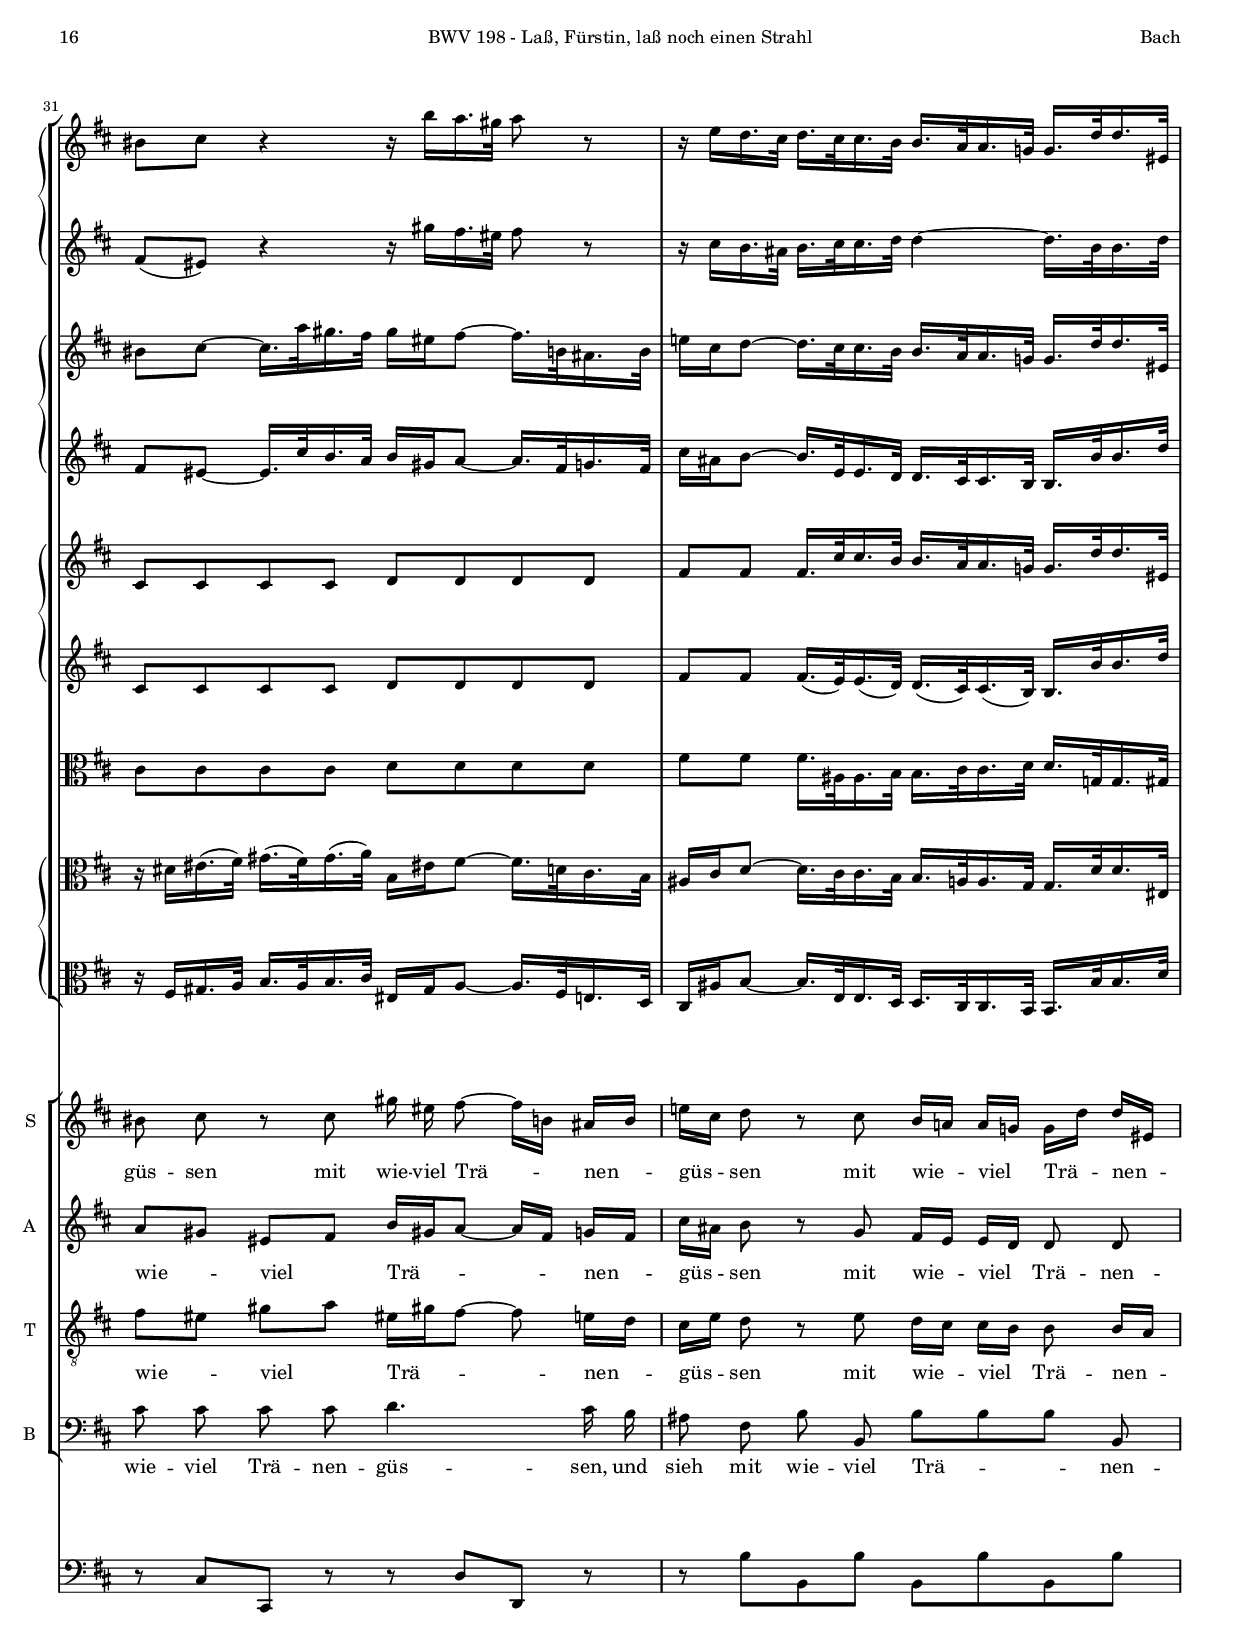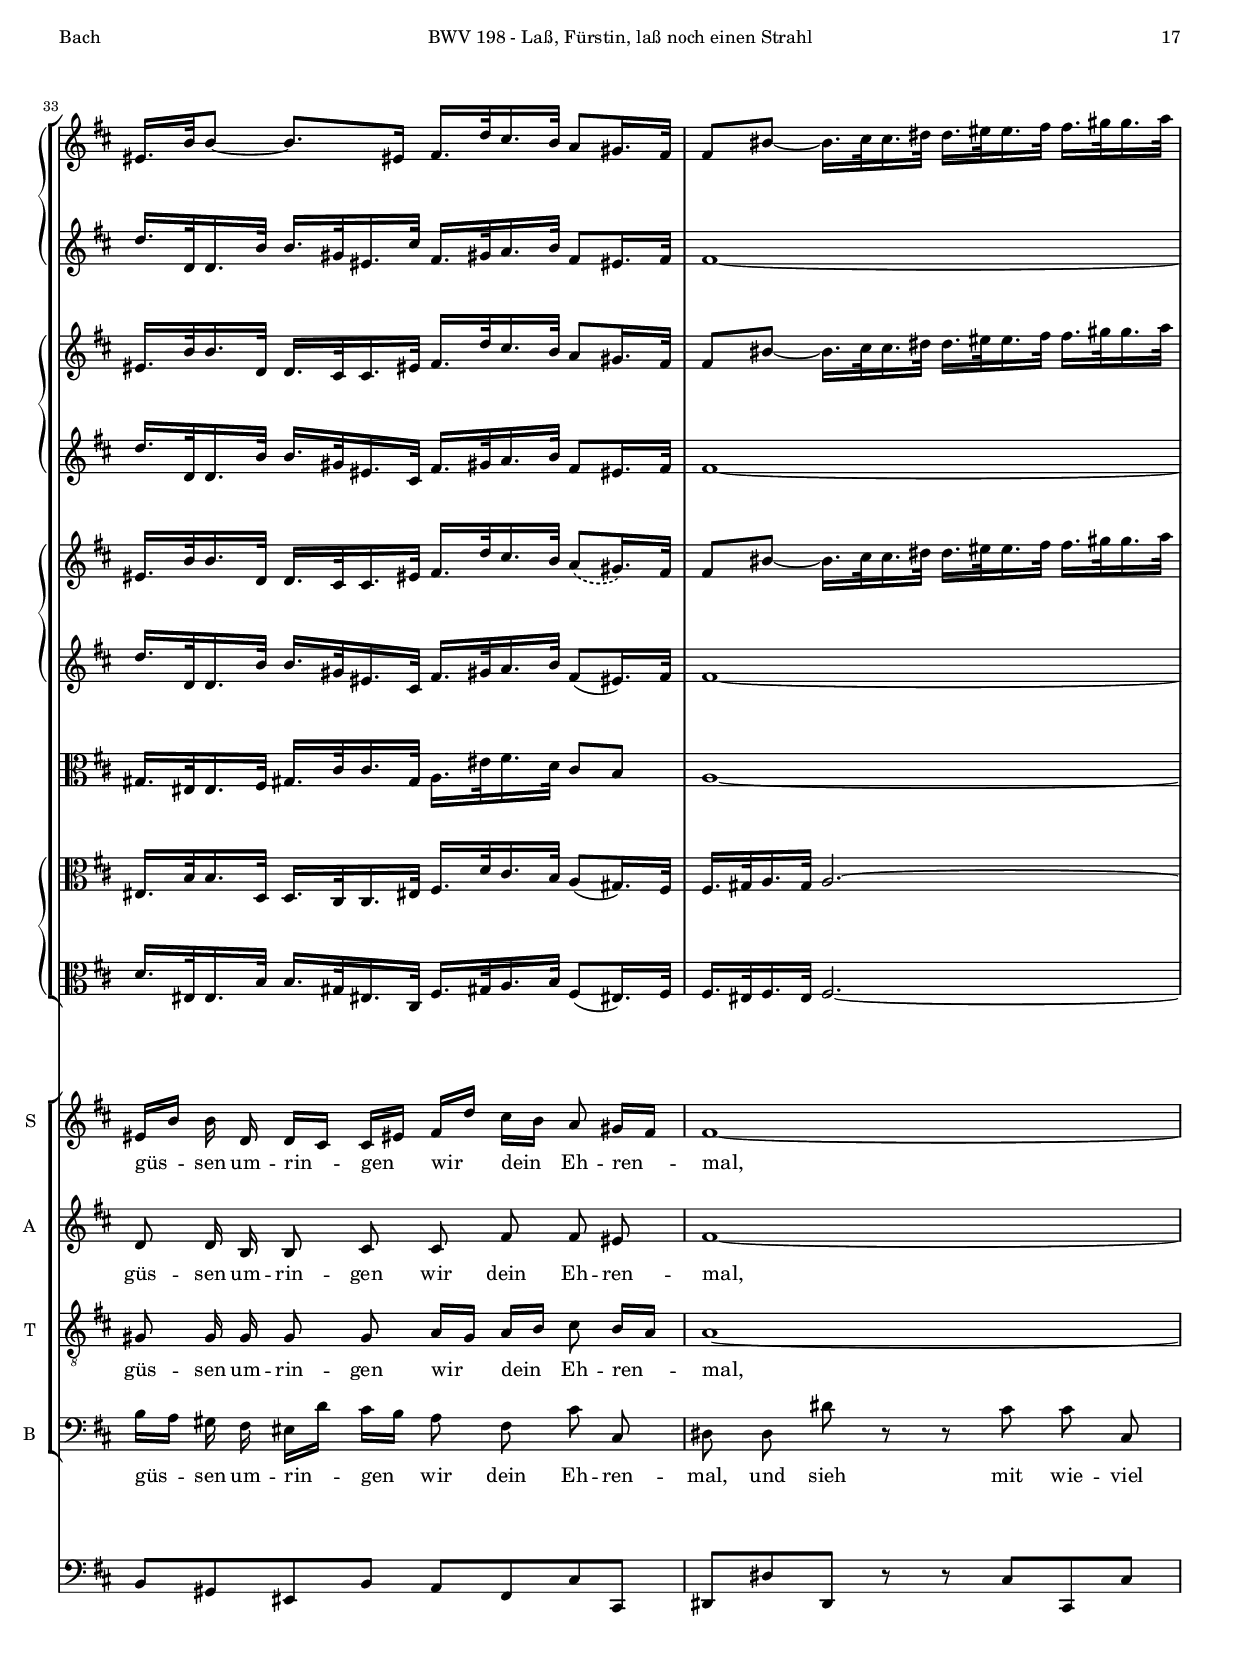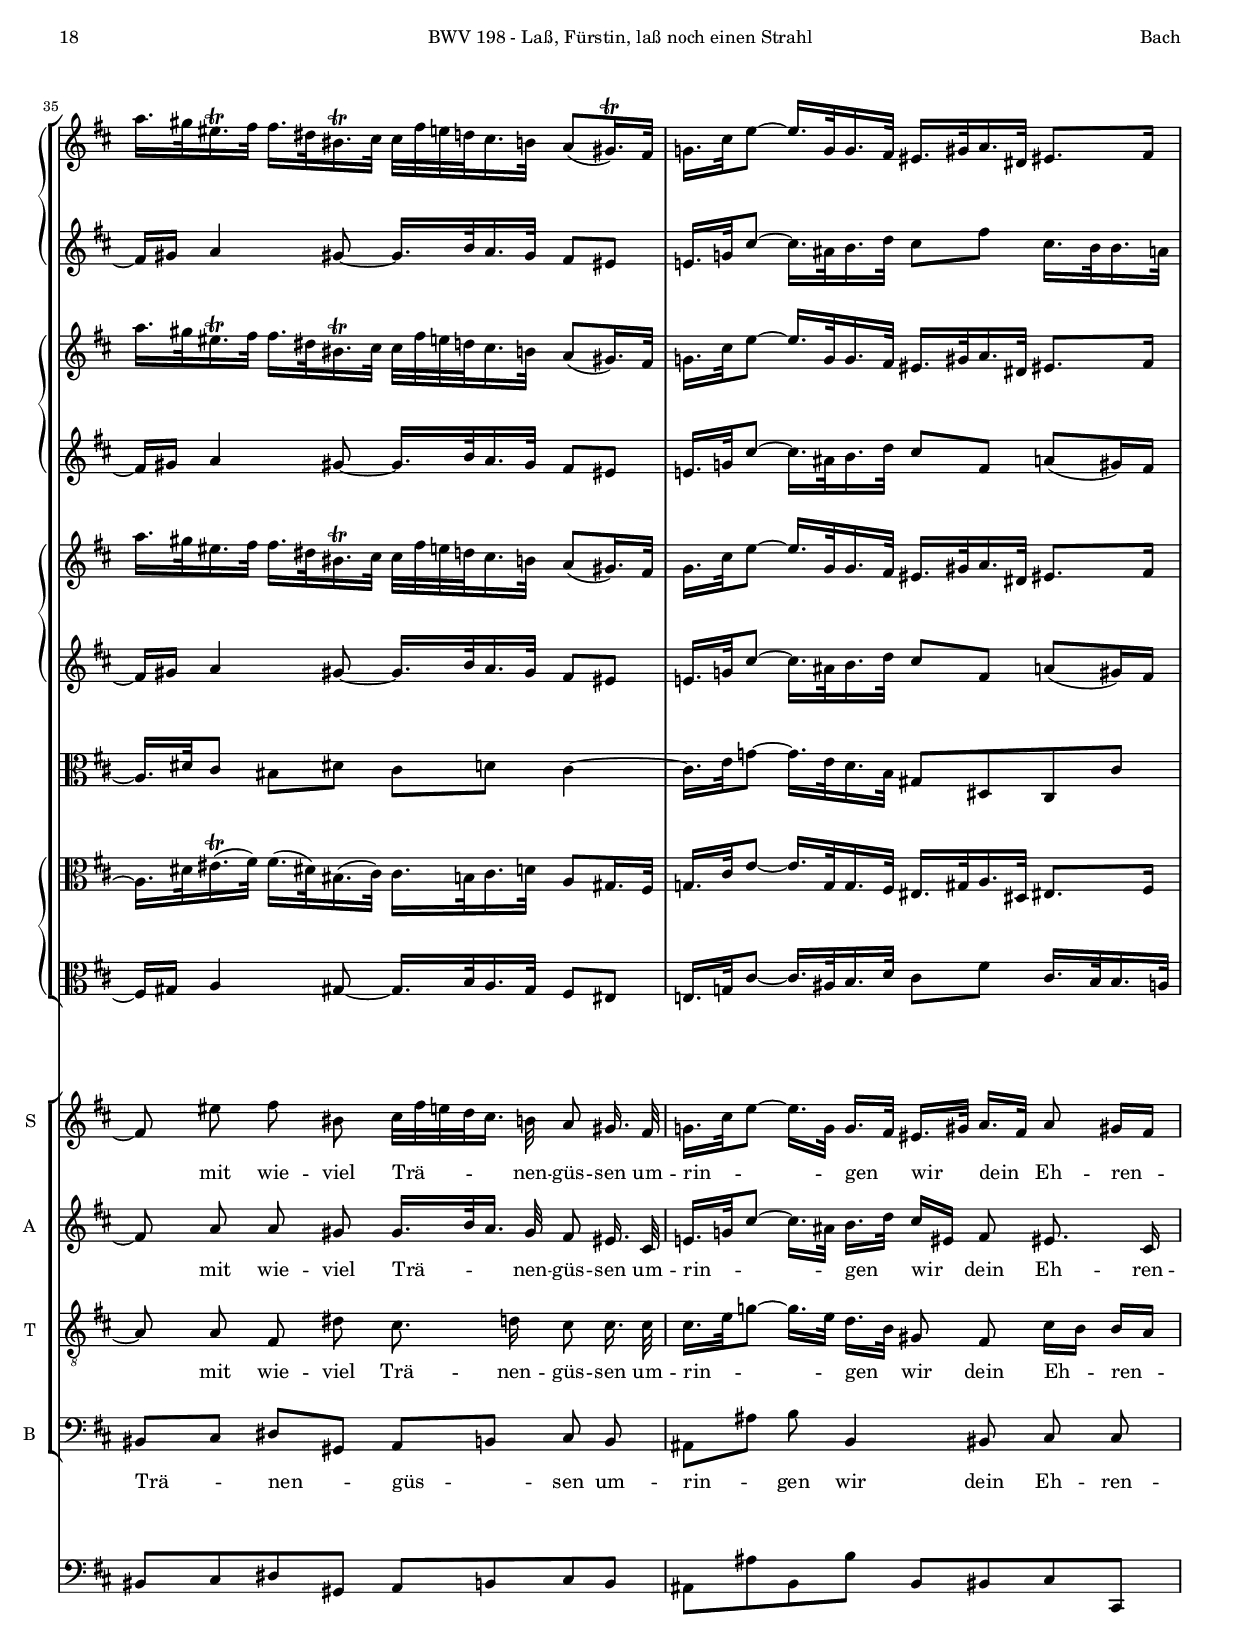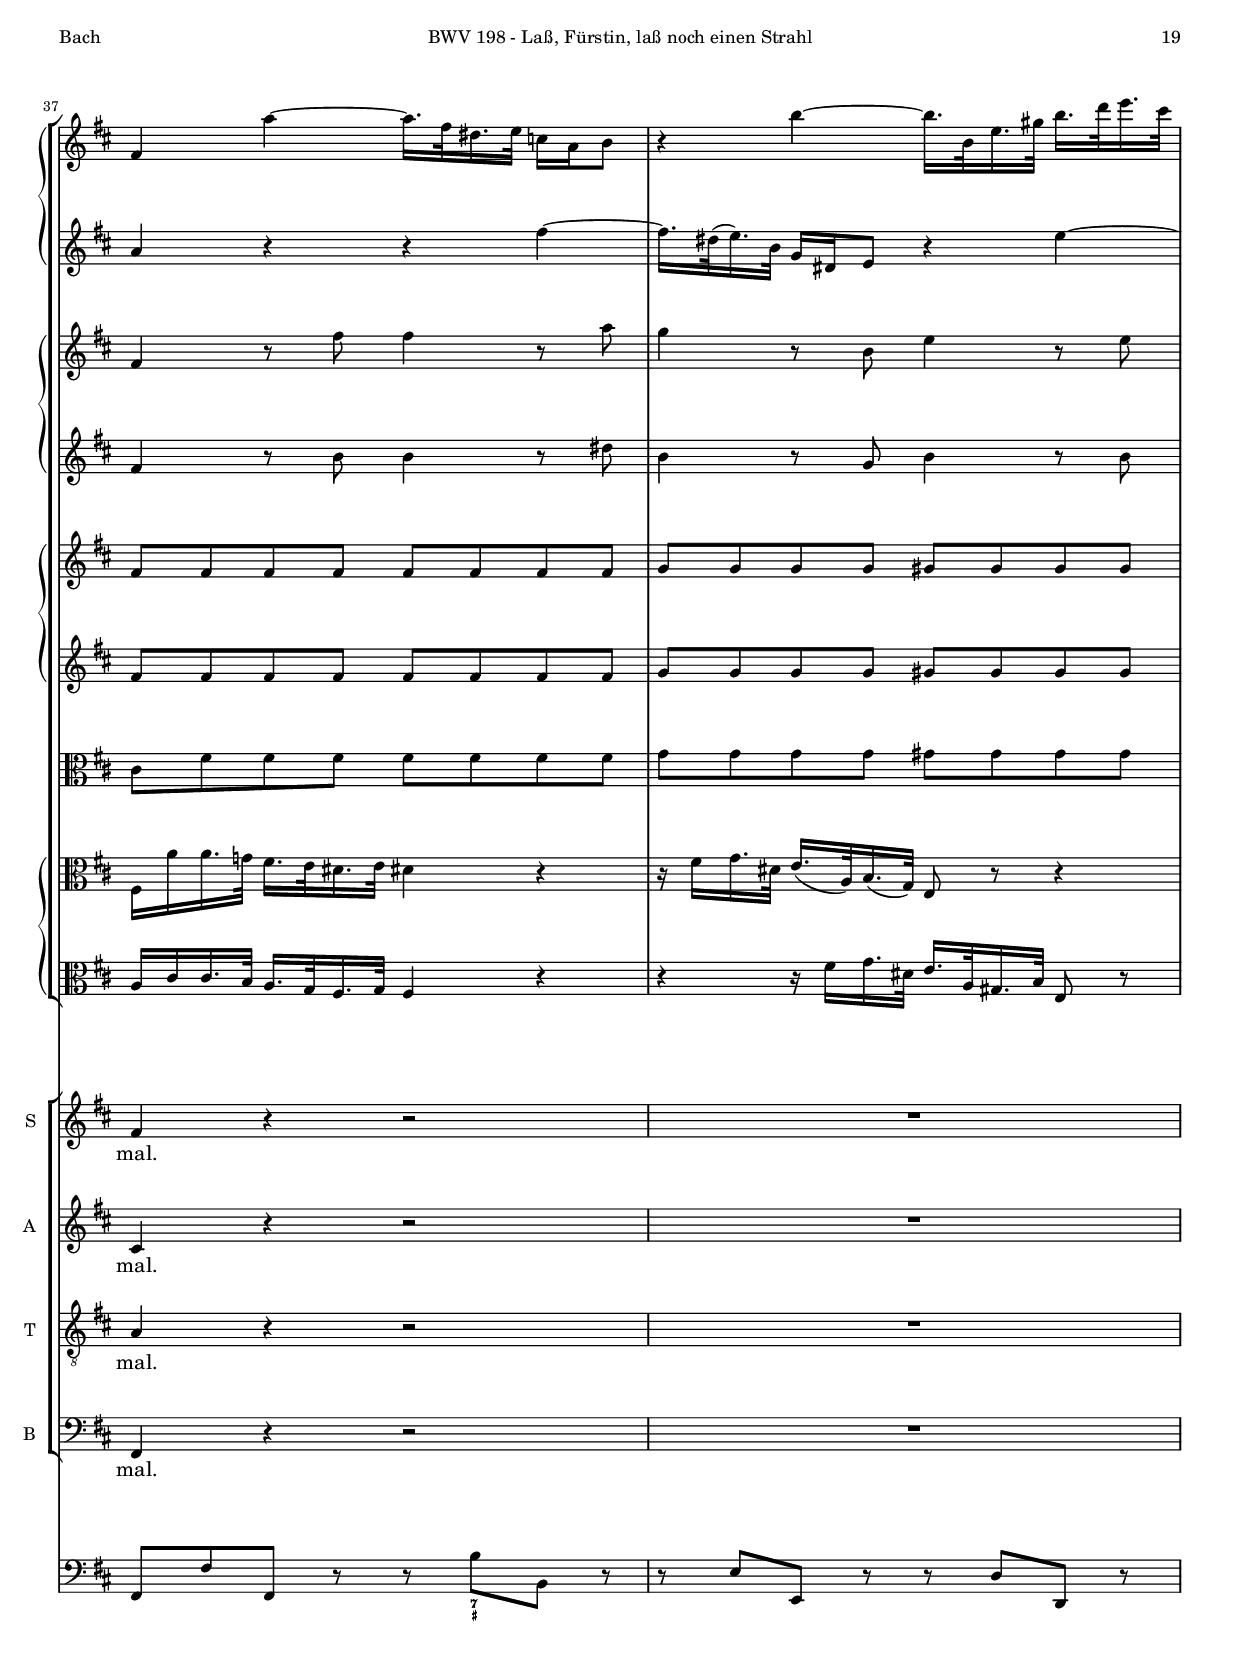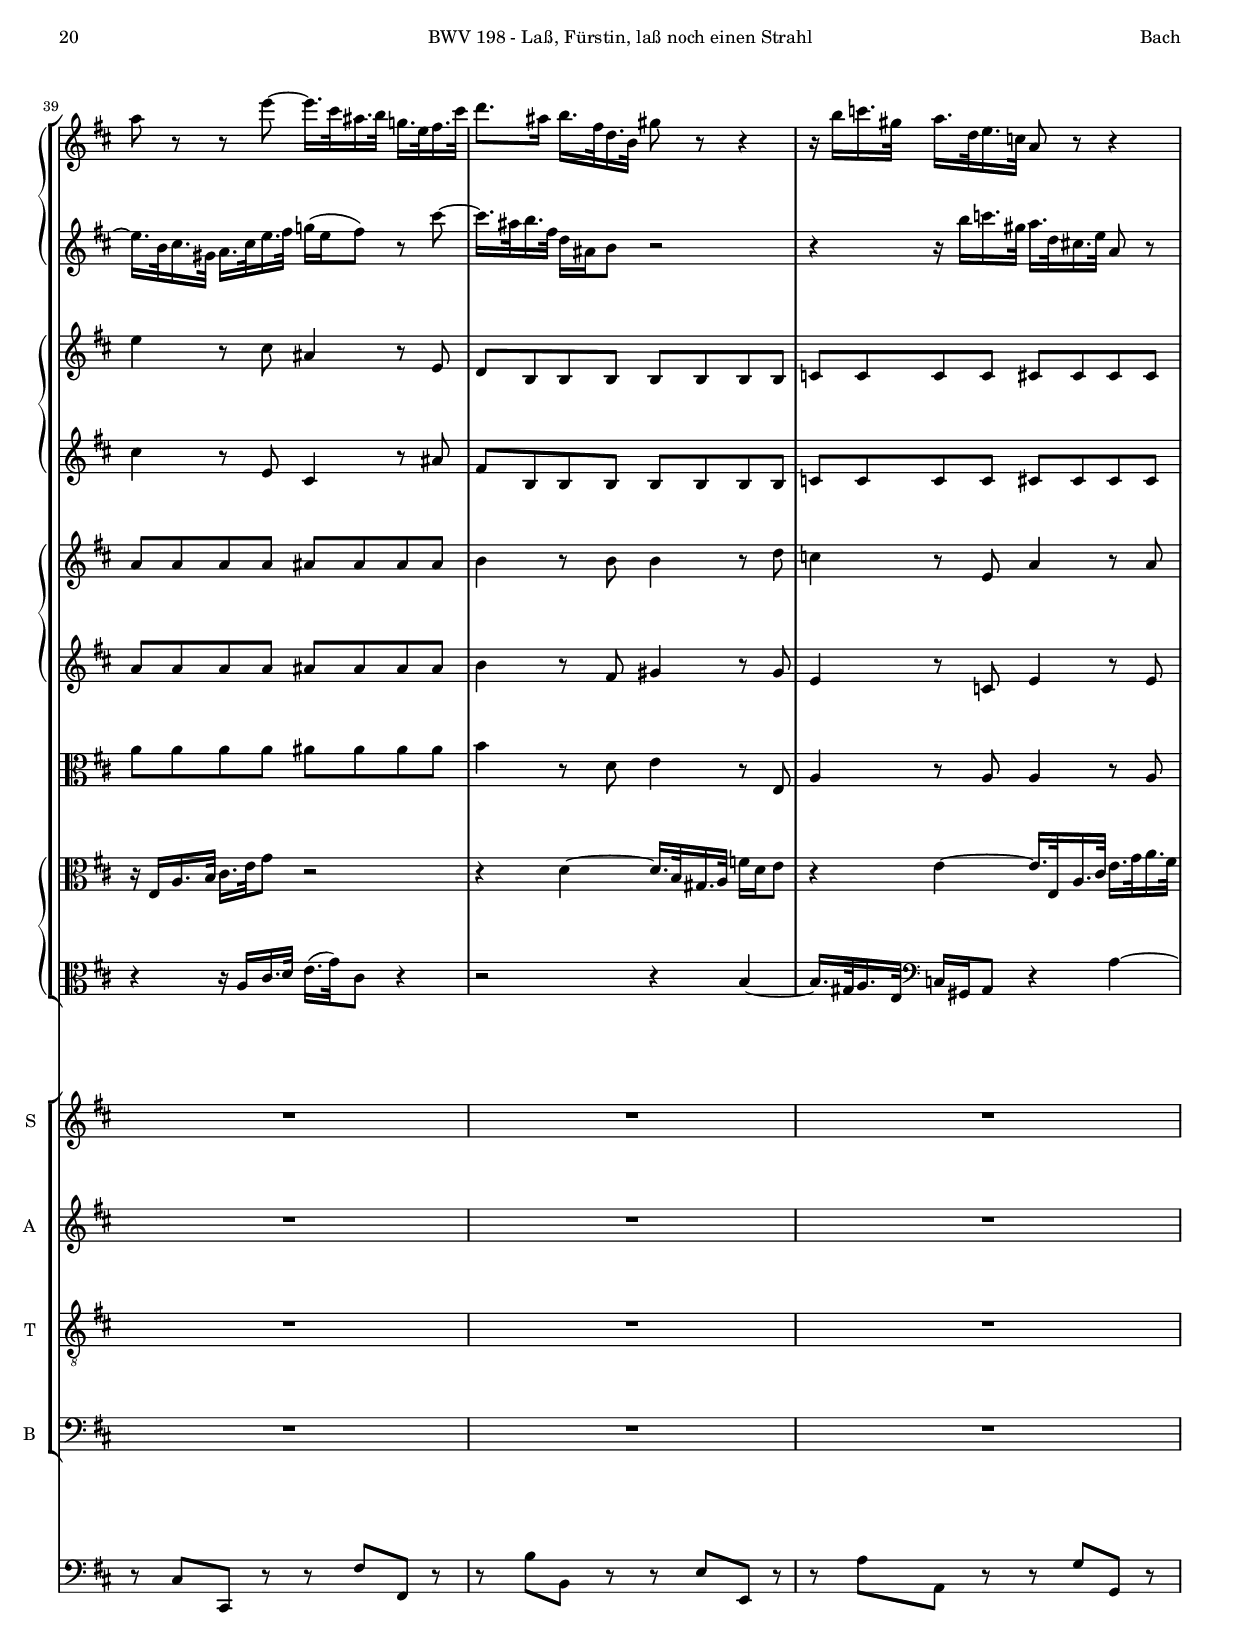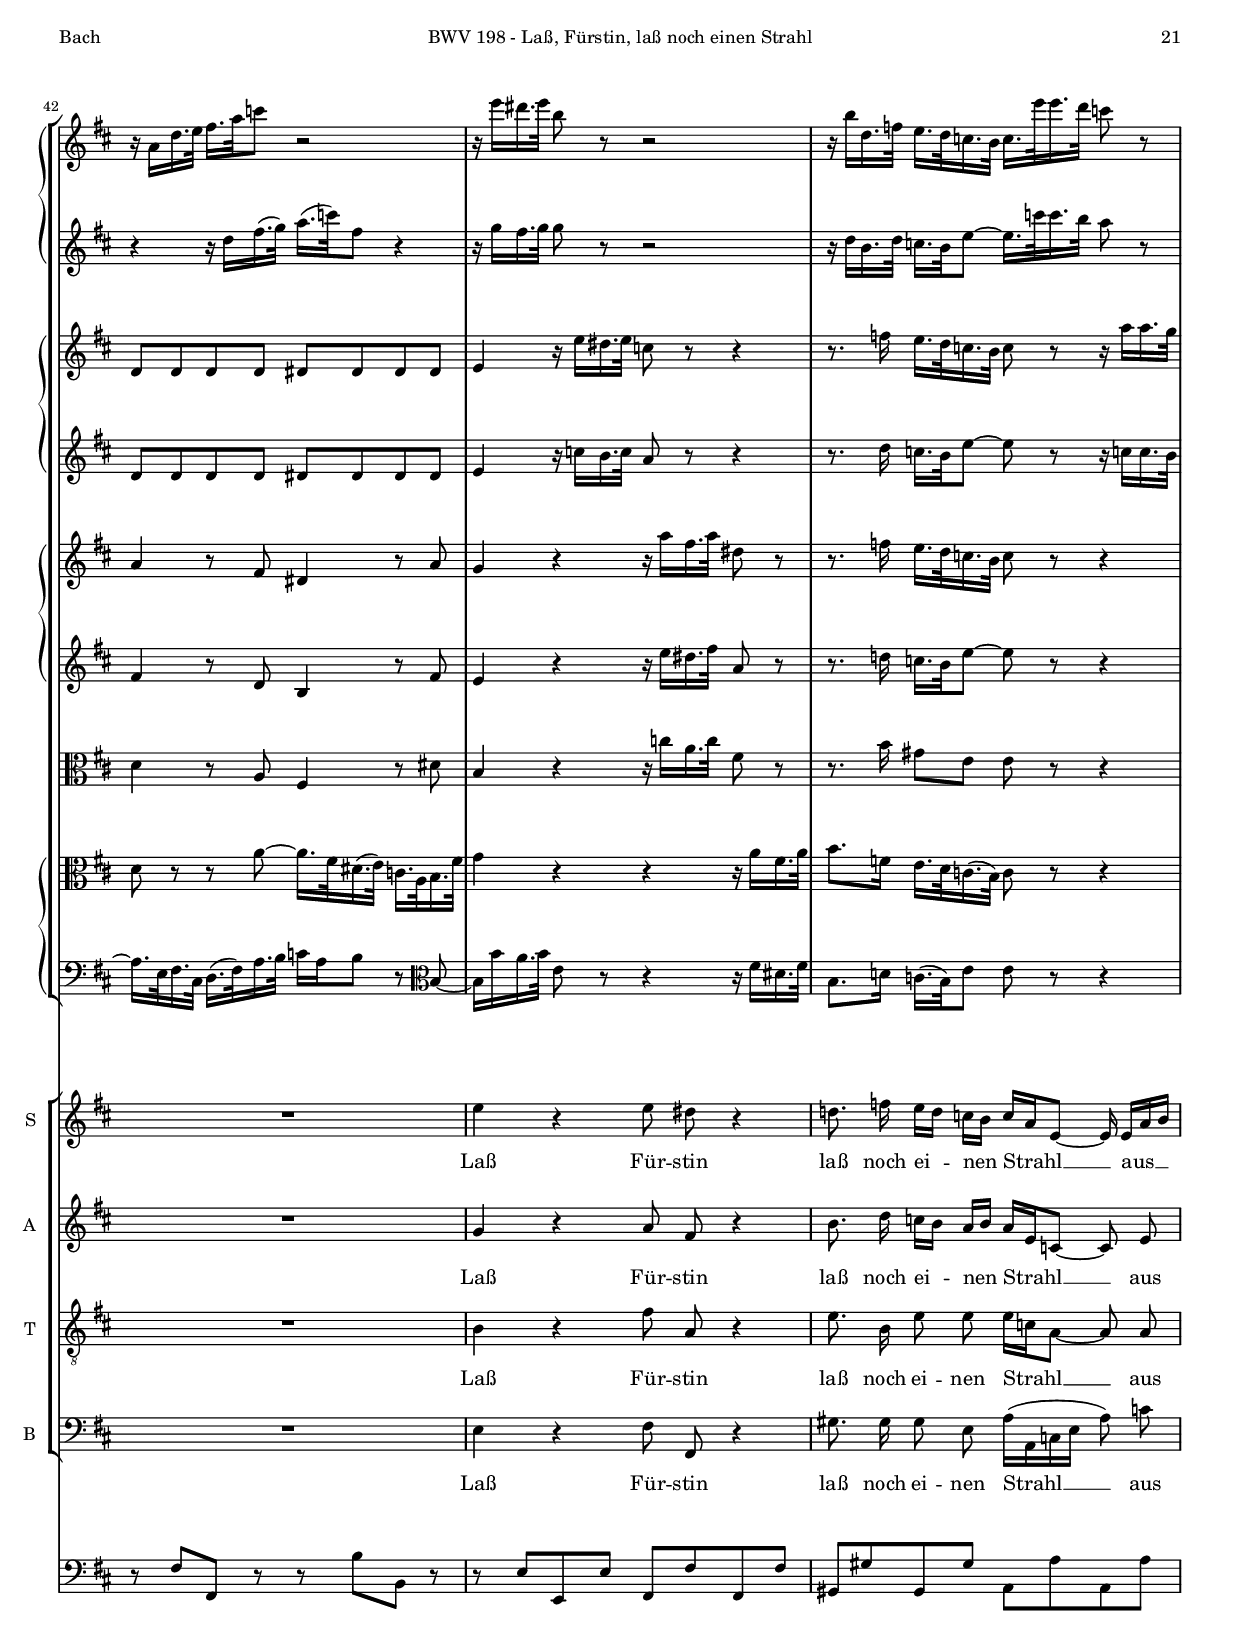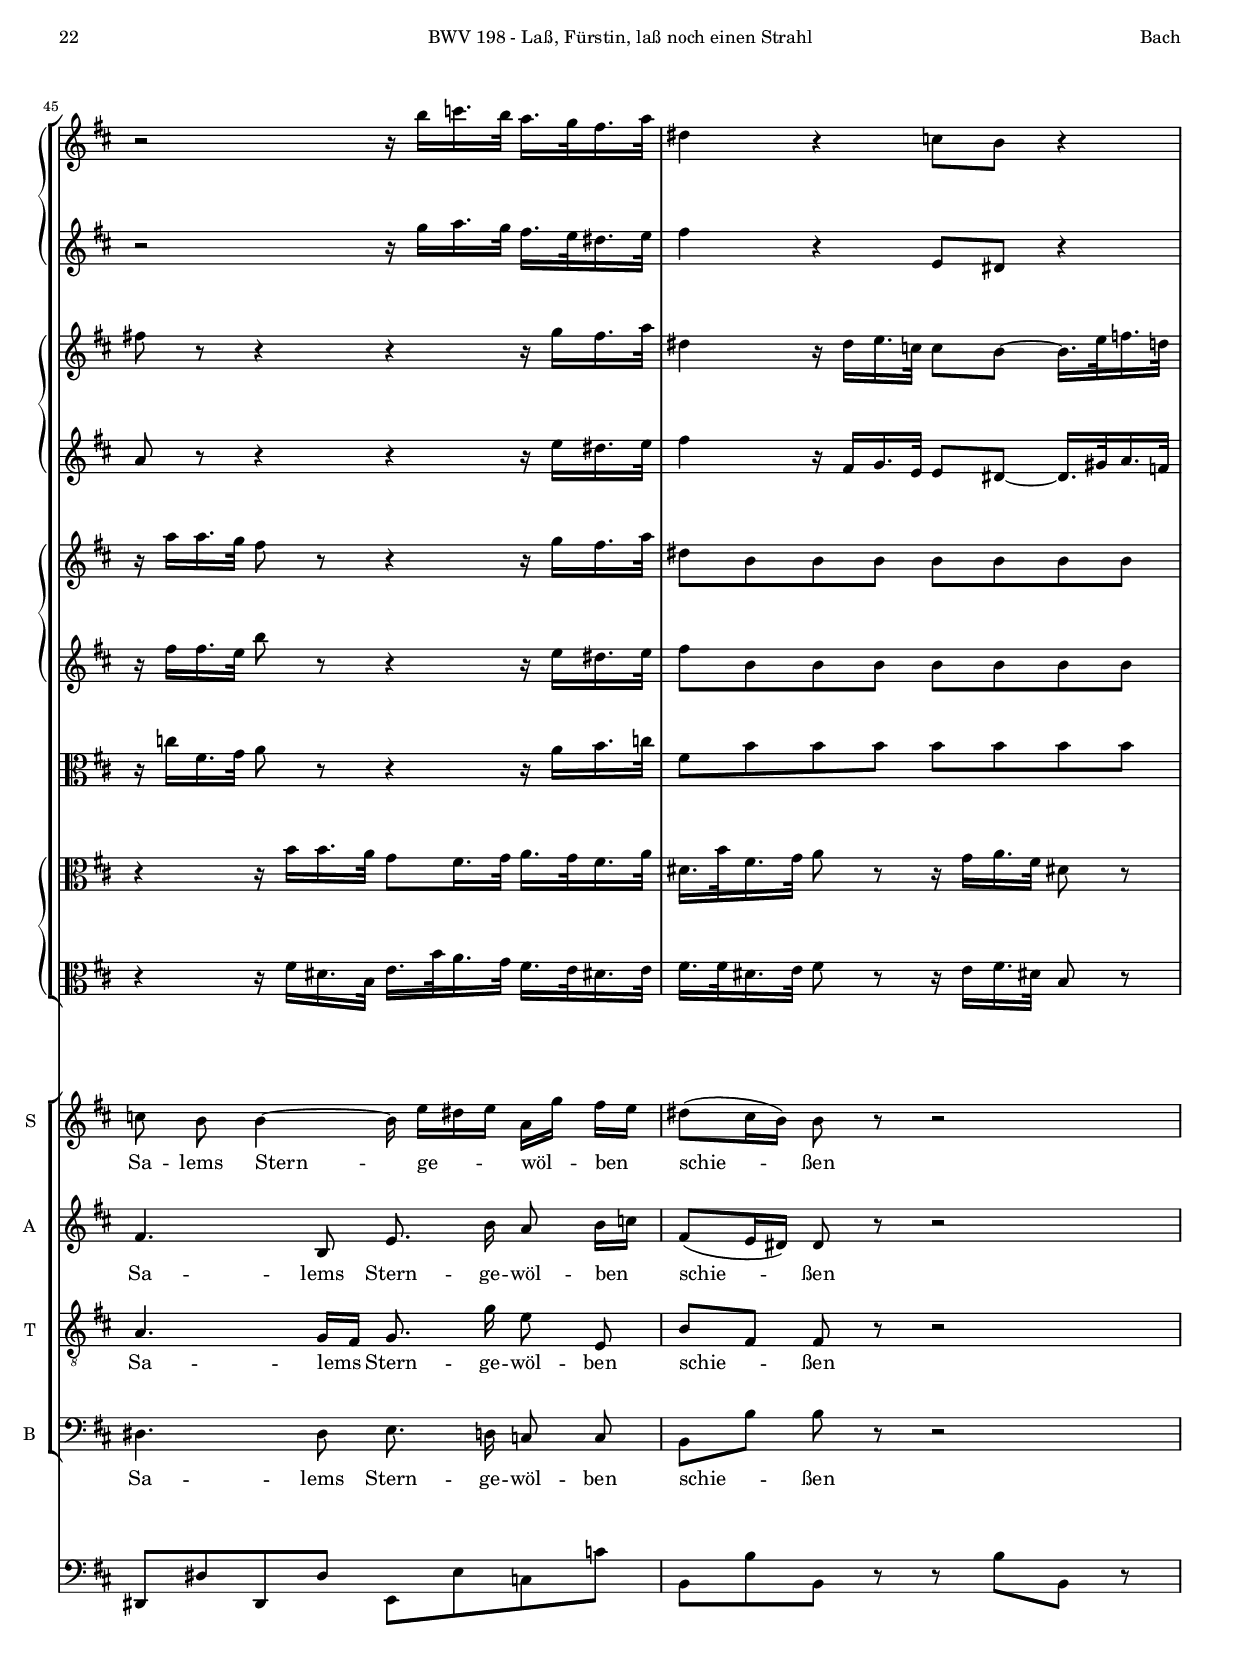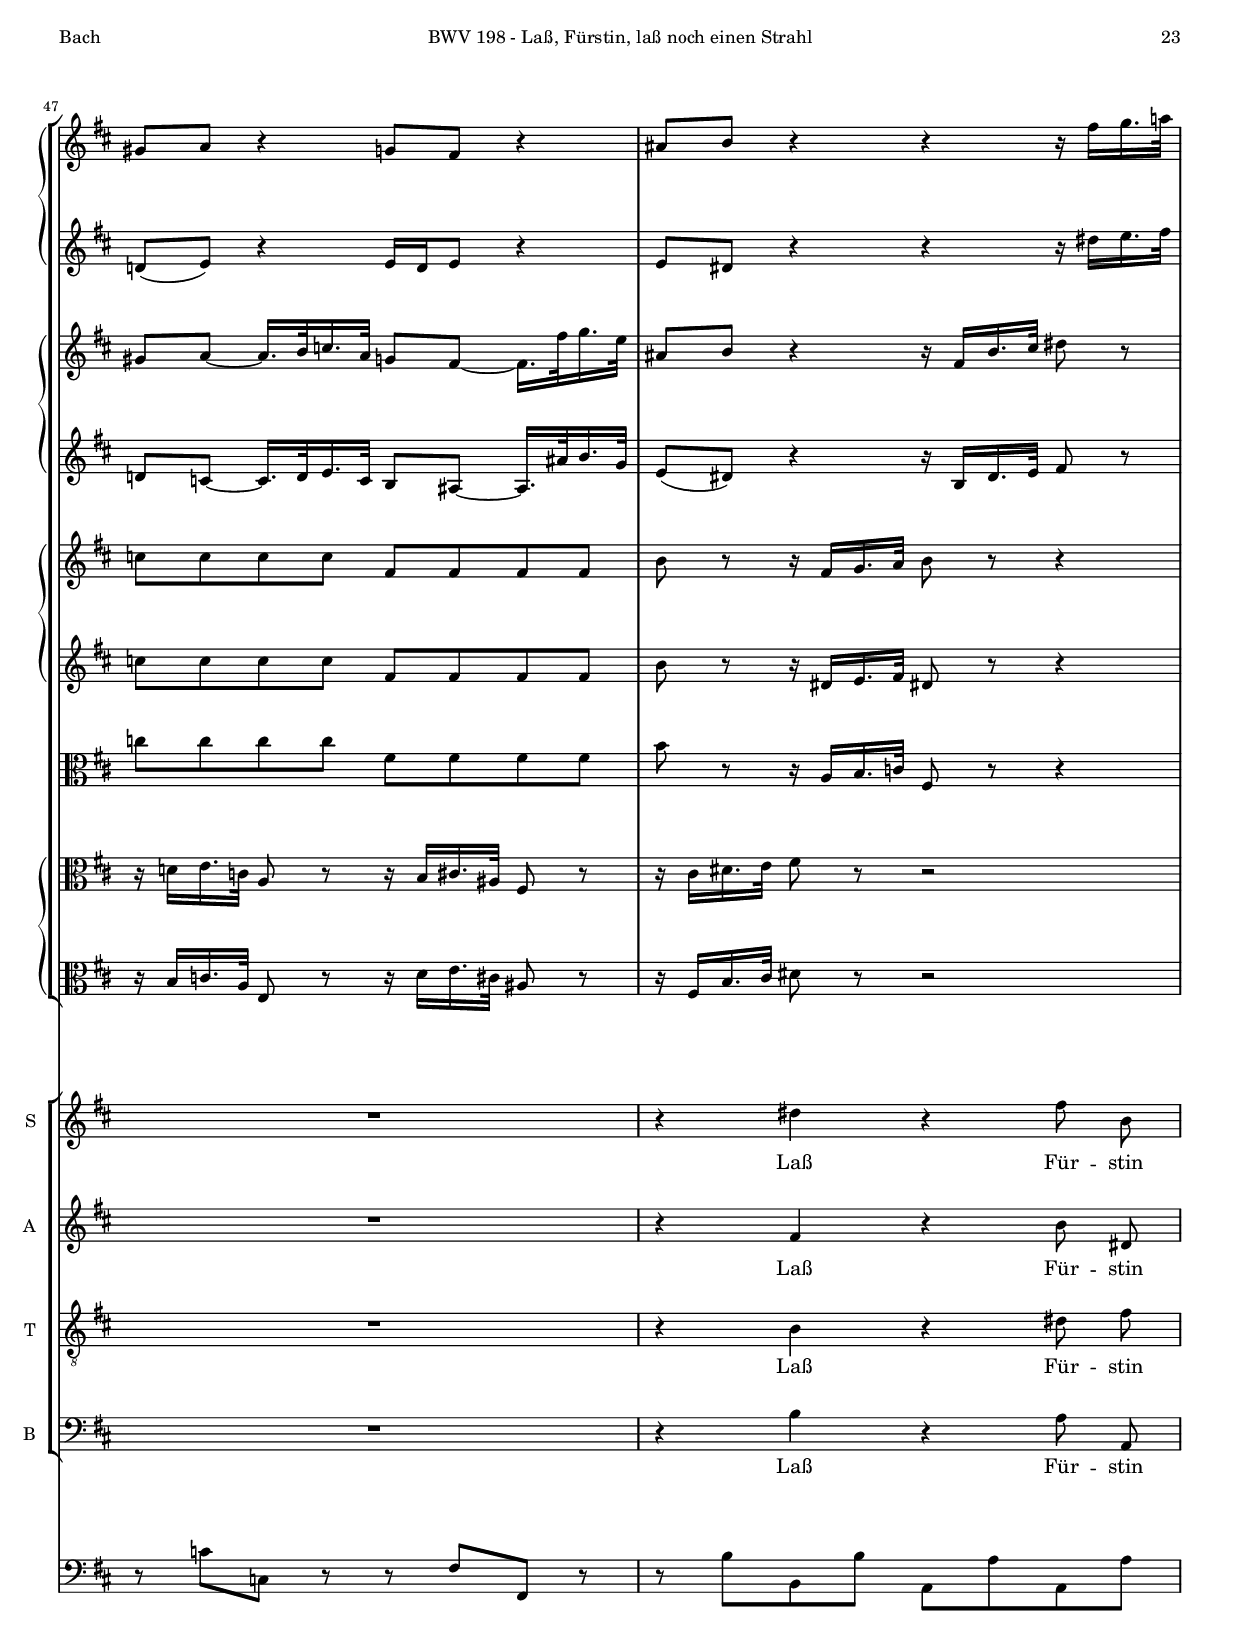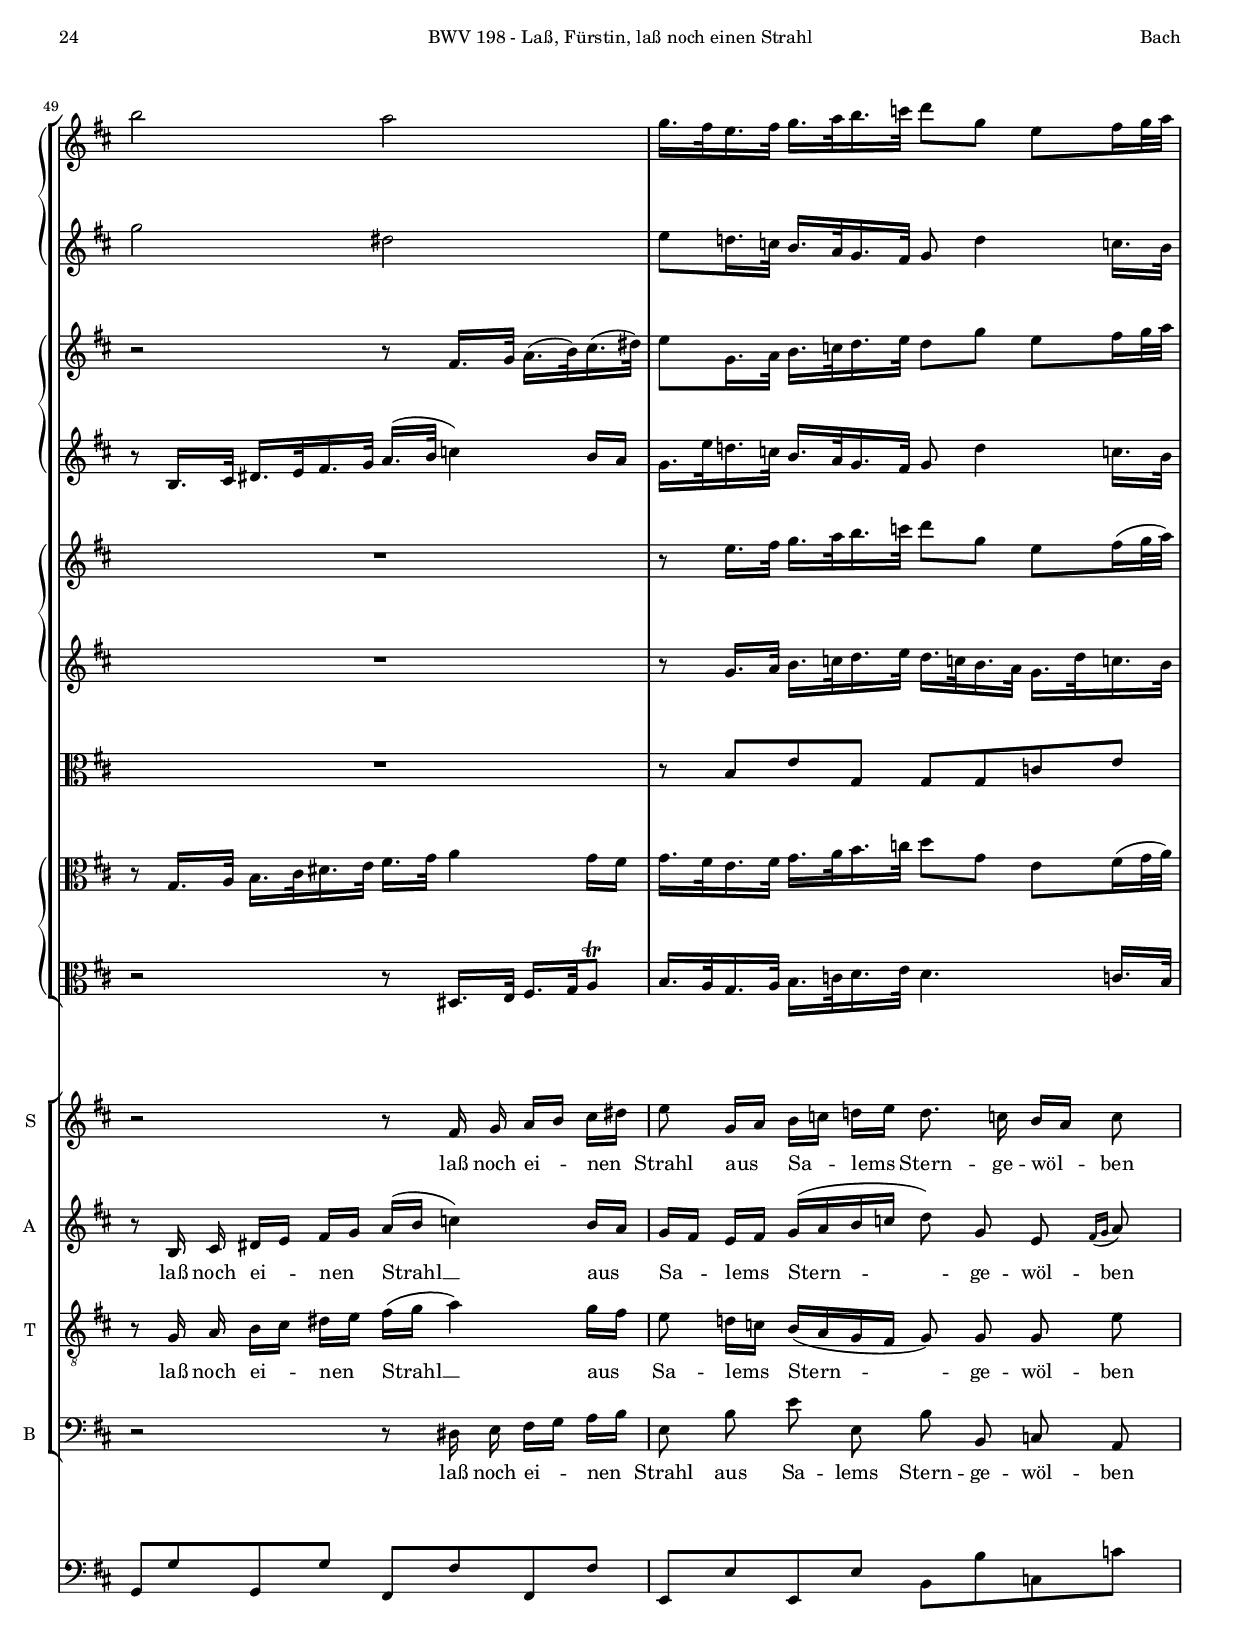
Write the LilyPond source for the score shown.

\version "2.18.0"

#(set-default-paper-size "a4")
#(set-global-staff-size 15.5)
#(ly:set-option 'point-and-click #f)
%nomobile

italicas=\override LyricText.font-shape = #'italic
rectas=\override LyricText.font-shape = #'upright
ss=\once \set suggestAccidentals = ##t
mtempo={\tempo 4 = 42 }
pfermata=\markup{"(" \musicglyph #"scripts.ufermata" ")"}
showMultiRests = { \set Staff.keepAliveInterfaces = #'( rhythmic-grob-interface multi-measure-rest-interface lyric-interface stanza-number-interface percent-repeat-interface) }
hideMultiRests = \unset Staff.keepAliveInterfaces
noados=\once \set Staff.aDueText = #""


htitle="BWV 198 - Laß, Fürstin, laß noch einen Strahl"
hcomposer="Bach"

\header {
	title=\markup{\fontsize #3 "1. Laß, Fürstin, laß noch einen Strahl"}
	subtitle="Trauerode - Oda fúnebre"
        subsubtitle=\markup{\raise #3 "BWV 198" \vspace #2 }
        composer="Johann Sebastian Bach (1685-1750)"
        pdfauthor=\composer
       %opus="(-)"
	%poet=\markup{"BWV 198"}
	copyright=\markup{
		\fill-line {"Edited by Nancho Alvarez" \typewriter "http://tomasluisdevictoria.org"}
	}
%	tagline=""
}

global={
  \compressFullBarRests
  \key b \minor \time 4/4 \skip 1*69 \bar "|."
}

cantus=\relative c''{
        \set autoBeaming = ##f
        R1*10
        d4 r e8 cis r4
        fis8. c!16 b[ a] g[ fis] g[ b e8] ~ e16 b[ e fis]
        g8 fis fis4 ~ fis16 b,[ ais b] e8 d16[ cis]
        ais8[ gis16 fis] fis8 r r2
        R1
        r4 cis'4 r fis8 ais,
        r8 fis16 gis ais[ b] cis[ d] e[( fis] g!4) fis16[ e]
        d16[ cis] b[ cis] d[( e fis g] a8) d, b \appoggiatura {cis16[ d]} e8
        cis8 b16[ a] r4 r2
        R1
        r4 r8 cis cis[( b]) r8 b
        d d16[ cis] cis[ b] b[ a] a8 gis16[ fis] r16 ais[ cis e]
        g!8 fis fis16[ e] e[ d] d8 cis16 b eis8. fis16
        fis8 cis b16[ gis] a[ b] eis,4 r4
        cis'4 r cis8 b r4
        d8 cis r4 a8 r16 cis b[ a] gis[ fis]
        e'8 r r4 d8 r16 fis e[ d] cis[ b]
        gis'8 r r16 d cis16. b32 a16.[ gis32] b16.[ a32] gis!16.[ fis32] eis16.[ fis32]
        eis8 dis16[ cis] r8 a' a8([ gis]) r4
        ais8[( b]) r8 b fis' fis fis16.[ dis32] e16.[ cis32]
        bis8 cis8 r8 cis gis'16 eis fis8 ~ fis16[ b,] ais[ b]
        e!16[ cis] d8 r cis b16[ a!] a[ g!] g[ d'] d[ eis,]
        eis16[ b'] b d, d16[ cis] cis[ eis!] fis[ d'] cis[ b] a8 gis16[ fis]
        fis1 ~
        fis8 eis' fis bis, cis32[ fis e d cis16.] b32 a8 gis16. fis32
        g!16.[ cis32 e8] ~ e16.[ g,32] g16.[ fis32] eis16.[ gis32] a16.[ fis32] a8 gis!16[ fis]
        fis4 r r2
        R1*5
        e'4 r4 e8 dis r4
        d!8. f16 e[ d] c[ b] c[ a e8] ~ e16 e[ a b]
        c8 b b4 ~ b16 e16[ dis e] a,[ g'] fis[ e]
        dis8[( cis16 b]) b8 r r2
        R1
        r4 dis r fis8 b,
        r2 r8 fis16 g a[ b] cis[ dis]
        e8 g,16[ a] b[ c] d![ e] d8. c!16 b16[ a] c8
        a8 g16[ fis] r4 r2
        R1
        r4 r8 d' cis16[ b cis8] r cis
        g'8 g16[ fis] fis[ e] e[ d] d8 cis16[ b] r16 fis[ b dis]
        fis8 fis fis fis e b16 b cis8. cis16
        fis,8 fis' e16[ cis] d[ e] ais,4 r
        fis'4 r4 fis8 e r4
        g8 fis r4 d8 r16 fis e16[ d] cis[ b]
        fis'8 r r4 e8 r16 g fis16[ e] dis[ e]
        ais,8 r r16 cis fis16. e32 d16.[ cis32] e16.[ d32] cis16.[ b32] ais!16.[ b32]
        ais8 g16[ fis] r8 d' d8[ cis] r4
        dis8[ e] r4 r r8 b
        b8[ ais] cis[ d] ais!16[( cis] b4) a16[ g]
        fis16[ a] g8 r b e16[ d] d[ c] c[ g'] g[ ais,]
        ais[ e'] e g,! g[ fis] fis[ ais!] b[ g'] fis[ e] d8 cis16[ b]
        b1 ~
        b8 d d cis cis16.[ e32 d16.] cis32 b8 ais16. fis32
        a!16.[ c32 fis8] ~ fis16.[ dis32] e16.[ g32] fis16.[ ais,32] b16.[ gis32] ais!8. b16
        b1^\fermata
}

altus=\relative c''{
        \set autoBeaming = ##f
        R1*10
        b4 r b8 ais r4
        a!8. a16 g[ fis] b8 e,16[ g b8] ~ b8 b
        cis4. fis,8 b8. fis16 e8 fis16[ g]
        cis,8[ b16 ais] ais8 r r2
        R1
        r4 ais'4 r ais8 fis
        r2 r8 cis16 d e[ fis] gis[ ais]
        b8 d,16[ e] fis[ g!] a![ b] a[ g] fis[ e] d8 b'
        a8 e r4 r2
        R1
        r4 r8 e gis16[( fis gis8]) r8 gis
        eis8 fis fis eis! fis cis r16 cis[ fis ais]
        cis8 cis cis cis b fis16 fis gis8. gis16
        cis8 a gis16[ eis] fis8 cis'4 r
        a4 r a8 gis r4
        gis16[ fis] gis8 r4 fis8 r16 a gis!16[ fis] eis[ fis]
        cis'8 r r4 b8 r16 d cis16[ b] ais[ b]
        eis,8 r r16 b' a16. gis32 fis16.[ e32] d16.[ cis32] b16.[ a32] b8
        cis8 cis r fis fis8[( eis]) r4
        e!8[( d)] r4 r r8 gis
        a8[ gis] eis[ fis] b16[ gis! a8] ~ a16[ fis] g[ fis]
        cis'16[ ais] b8 r g fis16[ e] e[ d] d8 d
        d8 d16 b b8 cis cis fis fis eis
        fis1 ~
        fis8 a a gis gis16.[ b32 a16.] gis32 fis8 eis16. cis32
        e!16.[ g!32 cis8] ~ cis16.[ ais32] b16.[ d32] cis16[ eis,] fis8 eis!8. cis16
        cis4 r r2
        R1*5
        g'4 r a8 fis r4
        b8. d16 c[ b] a[ b] a[ e c8] ~ c e
        fis4. b,8 e8. b'16 a8 b16[ c] 
        fis,8([ e16 dis]) dis8 r r2
        R1
        r4 fis r b8 dis,
        r8 b16 cis dis16[ e] fis[ g] a[( b] c4) b16[ a]
        g16[ fis] e[ fis] g16[( a b c] d8) g, e \appoggiatura {fis16[ g]} a8
        fis8 e16[ d] r4 r2
        R1
        r4 r8 fis fis[ e] r8 e
        ais8 b b ais! b fis r16 dis[ fis \ss a]
        c8 c16[ b] b[ a] a[ g] g8 fis16 e ais8. b16
        b8 d cis16[ ais] b[ e,] fis4 r
        d'4 r4 d8 cis r4
        cis16[ b] cis8 r4 b8 r16 d cis[ b] ais[ b]
        c8 r r4 b8 r16 b a[ g] fis[ e]
        cis'!8 r8 r16 e d16. cis32 b16.[ a32] g16.[ fis32] e16.[ d32] e8
        fis cis r b' b[ ais] r4
        a!8[ g] r8 e b' b b16.[ gis32] a16.[ fis32]
        eis8 fis r fis cis'16 ais b8 ~ b16[ e,] dis[ e]
        a![ fis] g8 r a g16[ fis] fis[ e] e8 e16[ d]
        cis8 cis16 cis cis8 cis d16[ cis] d[ e] fis8 e16[ d]
        d1 ~
        d8 ais' b eis, fis32[ b a g fis16.] e32 d8 cis16. b32
        c16.[ fis32 a8] ~ a16.[ fis32] g16.[ e32] cis8 d16[ b] fis'8. fis16
        fis1^\fermata
}

tenor=\relative c'{
        \set autoBeaming = ##f
        R1*10
        fis4 r cis8 e r4
        b8. fis16 b8 b b16[ e g8] ~ g8 e
        e4. e16[ cis] d8. fis16 g8 b,
        fis'8[ cis] cis r r2
        R1
        r4 fis4 r cis8 cis
        r2 r8 ais16 b cis[ d] e8
        fis8. g16 fis16[ e] d[ cis] d8 a' a g16[ fis]
        e8 d16[ cis] r4 r2
        R1
        r4 r8 cis gis[( cis]) r8 cis
        b8 a gis cis cis b16[ a] r fis[ ais cis]
        e8 cis fis fis fis e16 d cis8. cis16
        cis8 cis d d gis,4 r
        fis'4 r fis8 d r4
        b8 gis r4 cis8 r16 cis d[ cis] b[ cis]
        g'!8 r r4 fis8 r16 b, fis'8 e16[ d]
        cis8 r r16 fis eis16. gis32 cis,8 fis, b8 d
        gis,8 eis r8 cis' b16[( a b8]) r4
        g'!8[( fis]) r4 r r8 fis
        fis8[ eis] gis[ a] eis!16[ gis! fis8] ~ fis8 e16[ d]
        cis16[ e] d8 r e d16[ cis] cis[ b] b8 b16[ a]
        gis8 gis16 gis gis8 gis a16[ gis] a[ b] cis8 b16[ a]
        a1 ~
        a8 a fis dis' cis8. d16 cis8 cis16. cis32
        cis16.[ e32 g!8] ~ g16.[ e32] d16.[ b32] gis8 fis cis'16[ b] b[ a]
        a4 r r2
        R1*5
        b4 r4 fis'8 a, r4
        e'8. b16 e8 e e16[ c a8] ~ a8 a
        a4. g16[ fis] g8. g'16 e8 e,
        b'[ fis] fis8 r r2
        R1
        r4 b4 r4 dis8 fis
        r8 g,16 a b16[ cis] dis[ e] fis[( g] a4) g16[ fis]
        e8 d!16[ c] b16([ a g fis] g8) g g e'
        a,8 a r4 r2
        R1
        r4 r8 a cis[ fis,] r8 fis'
        e8 d cis fis fis e16[ d] r16 b[ dis fis]
        a8 fis fis b, b a16 g fis8. fis16
        fis'8 fis g g cis,4 r
        b4 r b8 g'8 r4
        e8 cis r4 fis8 r16 fis g[ fis] e[ d]
        a'8 r r4 g8 r16 e b8 a16[ g]
        fis'8 r r16 b, ais16. cis32 fis8 b, e g
        cis, ais r fis' e16[ d e8] r4
        c8[ b] r4 r r8 cis
        d8[ cis] ais[b] e16[ cis d8] ~ d16[ b] c[ b]
        fis'16[ dis] e8 r fis b,16[ a] a[ g] g8 g
        g8 g16 e e8 fis fis b b ais
        b1 ~
        b8 fis' b, cis fis,8. g!16 fis8 fis16. fis32
        fis16.[ a32 c8] ~ c16.[ a32] g16.[ b32] ais16.[ cis32] b16.[ d32] cis8. cis16
        d1^\fermata
}

bassus=\relative c'{
        \set autoBeaming = ##f
        R1*10
        b4 r cis8 cis, r4
        dis8. fis16 dis8 b e16([ e' b g] e8) g
        ais,4. ais'8 b8. a16 g8 g
        fis4 fis,8 r r2
        R1
        r4 fis'4 r e8 e
        r8 d16 e fis16[ gis] ais[ b] cis[( d] e4) d16[ cis]
        b4. a!16[ g] fis8 d g e
        a a, r4 r2
        R1
        r4 r8 a' eis4 r8 eis
        cis8 cis' cis cis, fis fis, r fis'
        ais, ais' ais ais, b d16 fis b[ d cis] b
        a!16[ gis] fis[ e] d8 d cis4 r
        fis4 r fis8 fis, r4
        eis'8 eis, r4 fis'8 r16 fis, fis'8 fis
        ais8 r r4 b8 r16 b, b'8 b
        b8 r r16 b cis16. eis,32 fis8. a16 d[ cis] d8
        cis8 cis, r cis cis'4 r
        d4 r r r8 gis, 
        cis cis cis cis d4. cis16 b
        ais8 fis b b, b'[ b b] b,
        b'16[ a] gis fis eis[ d'] cis[ b] a8 fis cis' cis,
        dis dis dis' r r cis cis cis,
        bis[ cis] dis[ gis,] a[ b] cis8 b
        ais[ ais'] b8 b,4 bis8 cis cis
        fis,4 r r2
        R1*5
        e'4 r4 fis8 fis, r4
        gis'8. gis16 gis8 e a16[( a, c e] a8) c
        dis,4. dis8 e8. d!16 c8 c
        b8[ b'] b8 r r2
        R1
        r4 b r4 a8 a,
        r2 r8 dis16 e fis16[ g] a[ b]
        e,8 b' e e, b' b, c a
        d8 d r4 r2
        R1
        r4 r8 d' ais4 r8 ais
        fis8 fis fis fis b b, r b'
        dis, dis' dis dis, e g16 b e[ g,] fis[ e]
        d![ cis] b[ a] g8 g fis4 r
        b'4 r b8 b, r4
        ais'8 ais, r4 b'8 r16 b, b'8 b
        dis8 r r4 e8 r16 e,16 e8 e
        e'8 r8 r16 e, fis16. ais32 b8. d,16 g[ fis] g8
        fis8 fis, r8 fis' fis4 r
        g4 r r r8 cis,
        fis8 fis fis fis g4. fis16 e
        dis8 b e e e[ e e] e
        e16[ d] cis b ais[ g'] fis[ e] d8 b fis' fis,
        gis gis gis' r r fis d' fis,
        eis[ fis] gis[ cis,] d[ e] fis e
        dis[ dis'] e e,4 eis8 fis8. fis16
        b,1^\fermata
}

textocantus=\lyricmode{
Laß Für -- stin laß noch ei -- nen Strahl __
aus Sa -- lems Stern -- ge -- wöl -- ben schie -- ßen
Laß Für -- stin laß noch ei -- nen Strahl __
aus Sa -- lems Stern -- ge -- wöl -- ben schie -- ßen
und sieh mit wie -- viel Trä -- nen -- güs -- sen
mit __ wie -- viel Trä -- nen -- güs -- sen
um -- rin -- gen wir dein Eh -- ren -- mal. % Ehrernmahl
Laß Für -- stin Für -- stin laß noch ei -- nen Strahl
laß noch ei -- nen Strahl
aus Sa -- lems Stern -- ge -- wöl -- ben schie -- ßen
und sieh sieh mit wie -- viel Trä -- nen -- güs -- sen
mit wie -- viel Trä -- nen -- güs -- sen
mit wie -- viel Trä -- nen -- güs -- sen
um -- rin -- gen wir dein Eh -- ren -- mal,
mit wie -- viel Trä -- nen -- güs -- sen
um -- rin -- gen wir dein Eh -- ren -- mal.

Laß Für -- stin laß noch ei -- nen Strahl __
aus __ Sa -- lems Stern -- ge -- wöl -- ben schie -- ßen
Laß Für -- stin laß noch ei -- nen Strahl
aus Sa -- lems Stern -- ge -- wöl -- ben schie -- ßen
und sieh mit wie -- viel Trä -- nen -- güs -- sen
mit __ wie -- viel Trä -- nen -- güs -- sen
um -- rin -- gen wir dein Eh -- ren -- mal.
Laß Für -- stin Für -- stin laß noch ei -- nen Strahl
laß noch ei -- nen Strahl
aus Sa -- lems Stern -- ge -- wöl -- ben schie -- ßen
und sieh sieh mit wie -- viel Trä -- nen -- güs -- sen
mit wie -- viel Trä -- nen -- güs -- sen
um -- rin -- gen wir dein Eh -- ren -- mal,
mit wie -- viel Trä -- nen -- güs -- sen
um -- rin -- gen wir dein Eh -- ren -- mal.
}

textoaltus=\lyricmode{
Laß Für -- stin laß noch ei -- nen Strahl __
aus Sa -- lems Stern -- ge -- wöl -- ben schie -- ßen
Laß Für -- stin laß noch ei -- nen Strahl
aus Sa -- lems Stern -- ge -- wöl -- ben schie -- ßen
und sieh mit wie -- viel Trä -- nen -- güs -- sen
mit __ wie -- viel Trä -- nen -- güs -- sen
um -- rin -- gen wir dein Eh -- ren -- mal.
Laß Für -- stin Für -- stin laß noch ei -- nen Strahl
laß noch ei -- nen Strahl
aus Sa -- lems Stern -- ge -- wöl -- ben schie -- ßen
und sieh sieh mit wie -- viel Trä -- nen -- güs -- sen
mit wie -- viel Trä -- nen -- güs -- sen
um -- rin -- gen wir dein Eh -- ren -- mal,
mit wie -- viel Trä -- nen -- güs -- sen
um -- rin -- gen wir dein Eh -- ren -- mal.

Laß Für -- stin laß noch ei -- nen Strahl __
aus Sa -- lems Stern -- ge -- wöl -- ben schie -- ßen
Laß Für -- stin laß noch ei -- nen Strahl __
aus Sa -- lems Stern -- ge -- wöl -- ben schie -- ßen
und sieh mit wie -- viel Trä -- nen -- güs -- sen
mit __ wie -- viel Trä -- nen -- güs -- sen
um -- rin -- gen wir dein Eh -- ren -- mal.
Laß Für -- stin Für -- stin laß noch ei -- nen Strahl
laß noch ei -- nen Strahl
aus Sa -- lems Stern -- ge -- wöl -- ben schie -- ßen
und sieh sieh mit wie -- viel Trä -- nen -- güs -- sen
mit wie -- viel Trä -- nen -- güs -- sen
mit wie -- viel Trä -- nen -- güs -- sen
um -- rin -- gen wir dein Eh -- ren -- mal,
mit wie -- viel Trä -- nen -- güs -- sen
um -- rin -- gen wir dein Eh -- ren -- mal.
}

textotenor=\lyricmode{
Laß Für -- stin laß noch ei -- nen Strahl __
aus Sa -- lems Stern -- ge -- wöl -- ben schie -- ßen
Laß Für -- stin laß noch ei -- nen Strahl
aus Sa -- lems Stern -- ge -- wöl -- ben schie -- ßen
und sieh mit wie -- viel Trä -- nen -- güs -- sen
mit __ wie -- viel Trä -- nen -- güs -- sen
um -- rin -- gen wir dein Eh -- ren -- mal.
Laß Für -- stin Für -- stin laß noch ei -- nen Strahl
laß noch ei -- nen Strahl
aus Sa -- lems Stern -- ge -- wöl -- ben schie -- ßen
und sieh sieh mit wie -- viel Trä -- nen -- güs -- sen
mit wie -- viel Trä -- nen -- güs -- sen
um -- rin -- gen wir dein Eh -- ren -- mal,
mit wie -- viel Trä -- nen -- güs -- sen
um -- rin -- gen wir dein Eh -- ren -- mal.

Laß Für -- stin laß noch ei -- nen Strahl __
aus Sa -- lems Stern -- ge -- wöl -- ben schie -- ßen
Laß Für -- stin laß noch ei -- nen Strahl __
aus Sa -- lems Stern -- ge -- wöl -- ben schie -- ßen
und sieh mit wie -- viel Trä -- nen -- güs -- sen
mit __ wie -- viel Trä -- nen -- güs -- sen
um -- rin -- gen wir dein Eh -- ren -- mal.
Laß Für -- stin Für -- stin laß noch ei -- nen Strahl
laß noch ei -- nen Strahl
aus Sa -- lems Stern -- ge -- wöl -- ben schie -- ßen
und sieh sieh mit wie -- viel Trä -- nen -- güs -- sen
mit wie -- viel Trä -- nen -- güs -- sen
um -- rin -- gen wir dein Eh -- ren -- mal,
mit wie -- viel Trä -- nen -- güs -- sen
um -- rin -- gen wir dein Eh -- ren -- mal.
}

textobassus=\lyricmode{
Laß Für -- stin laß noch ei -- nen Strahl __
aus Sa -- lems Stern -- ge -- wöl -- ben schie -- ßen
Laß Für -- stin laß noch ei -- nen Strahl __
aus Sa -- lems Stern -- ge -- wöl -- ben schie -- ßen
und sieh mit wie -- viel Trä -- nen -- güs -- sen
mit wie -- viel Trä -- nen -- güs -- sen
um -- rin -- gen wir dein Eh -- ren -- mal.
Laß Für -- stin Für -- stin laß noch ei -- nen Strahl
laß noch ei -- nen Strahl
aus Sa -- lems Stern -- ge -- wöl -- ben schie -- ßen
und sieh sieh mit wie -- viel Trä -- nen -- güs -- sen,
und sieh mit wie -- viel Trä -- nen -- güs -- sen
um -- rin -- gen wir dein Eh -- ren -- mal,
und sieh
mit wie -- viel Trä -- nen -- güs -- sen
um -- rin -- gen wir dein Eh -- ren -- mal.

Laß Für -- stin laß noch ei -- nen Strahl __
aus Sa -- lems Stern -- ge -- wöl -- ben schie -- ßen
Laß Für -- stin laß noch ei -- nen Strahl
aus Sa -- lems Stern -- ge -- wöl -- ben schie -- ßen
und sieh mit wie -- viel Trä -- nen -- güs -- sen
mit wie -- viel Trä -- nen -- güs -- sen
um -- rin -- gen wir dein Eh -- ren -- mal.
Laß Für -- stin Für -- stin laß noch ei -- nen Strahl
laß noch ei -- nen Strahl
aus Sa -- lems Stern -- ge -- wöl -- ben schie -- ßen
und sieh sieh mit wie -- viel Trä -- nen -- güs -- sen,
und sieh 
mit wie -- viel Trä -- nen -- güs -- sen
um -- rin -- gen wir dein Eh -- ren -- mal,
und sieh
mit wie -- viel Trä -- nen -- güs -- sen
um -- rin -- gen wir dein Eh -- ren -- mal.
}


flautauno = \relative c'' {
  d4 r16 d cis16. d32 fis,8 e ~ e16. e'32 d16. e32
  g,8 fis ~ fis16. g'32 fis16. e32 d16. cis32 e16.( d32) cis16. b32 ais16. b32
  fis'4 r16 ais b16. g32 g8 fis ~ fis16. b32 c16. a32
  dis,8 e ~ e16. fis32 g16. e32 d8 cis ~ cis16. cis'32 d!16. b32
  eis,8 fis ~ fis16. d'32 cis16. b32 cis16 ais b8 ~ b16. e,32 dis16. e32
  a!16 fis g8 ~ g16. fis32 fis16. e32 e16. d32 d16. c32 c16. g'32 g16. ais,32
  ais16. e'32 e16. g,32 g16. fis32 fis16. ais!32 b16. g'32 fis16. e32 d8 cis16. b32
  b8 eis ~ eis16. fis32 fis16. gis32 gis16. ais32 ais16. b32 b16. cis32 cis16. d32
  d16. cis32 ais16.^\trill b32 b16. gis32 eis16.^\trill fis32 fis b a g fis16. e32 d8( cis16.) b32
  c16. fis32 a8 ~ a16. c,!32 c16. b32 ais16. cis32 d16. gis,32
  ais8. b16
  b16. b'32 ais16. b32 fis8 r r2
  r16 fis a,16. c32 b16. a32 g16. fis32 g16. b'32 b16. a32 g8 r
  r2 r16 fis g16. fis32 e16. cis32 d16. e32
  ais,4 r16 ais' b16. g!32 g8 fis ~ fis16. b32 c16. a32
  dis,8 e ~ e16. fis32 g16. e32 d8 cis ~ cis16. cis'32 d16. b32
  eis,8 fis r4 r r16 cis' d16. e!32
  fis2 e
  d8 b,16. cis32 d16. e32 fis16. g32 a8 d, b cis16( d32 e)
  cis8 b16 a r16 cis' d16. bes32 bes8 a ~ a16. d32 ees16. c32
  fis,8 g ~ g16. a32 bes16. g32 f8 e ~ e16. e32 f!16. d32
  gis8( a) r4 r4 r16 a b16. cis32
  d16. d,32 d16. cis32 cis16. b32 b16. a32 a16. fis32 a16. cis32 e4 ~
  e16. g32 g16. fis32 fis16. e32 e16. d32 d16. cis32 cis16. b32 eis16. gis32 gis16. cis,32
  cis16. fis32 fis16. fis,32 fis16. d'32 cis16. d32 eis,16. gis32 cis16. eis32 gis16. b32 a16. gis32
  a4 ~ a16 a gis16. a32 cis,8 b ~ b16. b'32 a16. b32
  d,8 cis ~ cis16. d'32 cis16. b32 a16. gis32 b16. a32 gis!16. fis32 eis16. fis32
  e'!4 ~ e16. g,!32 fis16. e32 d16. cis32 e16. d32 cis16. b32 ais16. b32
  gis'4 ~ gis16. d32 cis16. b32 a16. gis32 b16. a32 gis!16. fis32 eis16. fis32
  cis'4 r4 d8 cis r4
  ais8 b r4 a8 gis r4
  bis8 cis r4 r16 b' a16. gis32 a8 r
  r16 e d16. cis32 d16. cis32 cis16. b32 b16. a32 a16. g!32 g16. d'32 d16. eis,32
  eis16. b'32 b8 ~ b8. eis,!16
  fis16. d'32 cis16. b32 a8 gis16. fis32
  fis8 bis ~ bis16. cis32 cis16. dis32 dis16. eis32 eis16. fis32 fis16. gis32 gis16. a32
  a16. gis32 eis16.^\trill fis32 fis16. dis32 bis16.^\trill cis32 cis fis e d cis16. b32 a8( gis16.^\trill) fis32
  g!16. cis32 e8 ~ e16. g,32 g16. fis32 eis16. gis32 a16. dis,32 eis!8. fis16
  fis4 a' ~ a16. fis32 dis16. e32 c16 a b8
  r4 b' ~ b16. b,32 e16. gis32 b16. d32 e16. cis32
  a8 r r e' ~ e16. cis32 ais16. b32 g!16. e32 fis16. cis'32
  d8. ais16 b16. fis32 d16. b32 gis'8 r r4
  r16 b c16. gis32 a16. d,32 e16. c32 a8 r r4
  r16 a d16. e32 fis16. a32 c8 r2
  r16 e dis16. e32 b8 r r2
  r16 b d,16. f32 e16. d32 c16. b32 c16. e'32 e16. d32 c8 r
  r2 r16 b c16. b32 a16. g32 fis16. a32
  dis,4 r4 c8 b r4
  gis8 a r4 g8 fis r4
  ais8 b r4 r r16 fis' g16. a!32
  b2 a
  g16. fis32 e16. fis32 g16. a32 b16. c32 d8 g, e fis16 g32 a
  fis8 e16 d r4 ees8( d) r4
  \phrasingSlurDashed
  b8( c) r4 bes8\( a\) r4
  cis!8( d) r4 r r16 d e16. fis32
  g8. fis16 fis16. e32 e16. d32 d16. b32 d16. fis32 a4 ~
  a16. c32 c16. b32 b16. a32 a16. g32 g16. fis32 fis16. e32 ais16. cis32 cis16. fis,32
  fis16. b32 b16. b,32 b16. g'32 fis16. g32 ais,16. cis32 fis16. ais32 cis16. e,32 d16. cis32
  d4 ~ d16 d cis16. d32 fis,8 e ~ e16. e'32 d16. e32
  g,8 fis ~ fis16. g'32 fis16. e32 d16. cis32 e16. d32 cis16.( b32) ais16. b32
  a'!4 ~ a16.( c32) b16.( a32) g16.( fis32) a16.( g32) fis16. e32 dis16. e32
  cis'!4 ~ cis16.( g32) fis16.( e32) d16.( cis32) e16.( d32) cis16.( b32) ais16.( b32)
  fis'4 r16 ais b16. g32 g8 fis ~ fis16. b32 c16. a32
  dis,8 e ~ e16. fis32( g16. e32) d8 cis ~ cis16. cis'32 d16.( b32) % ligaduras sic
  eis,8 fis ~ fis16. d'32 cis16. b32 cis16 ais b8 ~ b16. e,32 dis16. e32
  a!16 fis g8 ~ g16. fis32 fis16. e32 e16. d32 d16. c32 c16. g'32 g16. ais,32
  ais16. e'32 e16. g,32 g16. fis32 fis16. ais!32 b16. g'32 fis16. e32 d8 cis16. b32
  b8 eis ~ eis16. fis32 fis16.( gis32) gis16.( ais32) ais16.( b32) b16.( cis32) cis16.( d32)
  d16.( cis32) ais16.( b32) b16.( gis32) eis16.( fis32) fis( b a g fis16.) e32 d8 cis16.( b32)
  c16. fis32 a8 ~ a16. c,!32 c16. b32 ais16. cis32 d16. gis,32 ais!8. b16
  b1^\fermata
}

flautados = \relative c''{
  b4 r16 b ais16. b32 d,8 e ~ e16. cis'32 b16. cis32
  e,8 fis ~ fis16. e'32 d16. cis32 b16. a32 g16. fis32 e16. d'32 cis16. e32
  ais,4 r16 cis d16. b32 b8 ais! ~ ais16. dis32 e16. c32
  a!8 g ~ g16. a32 b16. g32 fis8 eis ~ eis16. eis'32 fis16. d32
  b8 ais ~ ais16. fis'32 e!16. d32 e16 cis d8 ~ d16. b32 c16. b32
  fis'16 dis e8 ~ e16. a,32 a16. g32 g16. fis32 fis16. e32 e16. e'32 e16. g32
  g16. g,32 g16. e'32 e16. cis32 ais16. fis32 b16. cis32 d16. e32 b8 ais!16. b32
  b1 ~
  b16 cis d4 cis8 ~ cis16. e32 d16. cis32 b8 ais
  a!16. c32 fis8 ~ fis16. dis32 e16. g32 fis8 b, fis16. e32 e16. d!32
  d16. d'32 cis16. d32 d8 r r2
  r16 a fis16. a32 g16 fis b8 ~ b16. g'32 g16. fis32 e8 r
  r2 r16 d e16.( d32) cis16. ais32 b16. e32
  fis4 r16 cis d16. b32 b8 ais ~ ais16. dis32 e16. c32
  a!8 g ~ g16. a32 b16. g32 fis8 eis ~ eis16. eis'32 fis16. d32
  b8 ais r4 r r16 ais' b16. cis32
  d2 ais
  b8 a!16. g32 fis16. e32 d16. cis32 d8 a ~ a g16 fis
  e4 r16 e' f16. d32 d8 cis ~ cis16. fis32 g16. ees32
  c8 bes ~ bes16. c32 d16. bes32 a8 gis ~ gis16. gis32 a16. f32
  d'8( cis!) r4 r r16 fis gis16. a32
  \override Beam.auto-knee-gap = #1
  b16. eis,,32 fis16. gis32 gis16. eis32 eis16. fis32 fis16. fis32 a16. cis32 e!4 ~
  e16. e32 e16. cis32 cis16. fis,32 fis16. b32 b16. fis32 fis16. d'32 gis,16. eis'32 eis16. fis32
  fis16. a,32 a16. b32 b16. eis,32 fis16. b32 cis16. eis,32 gis16. cis32 eis16. eis32 fis16. gis32
  fis4 ~ fis16 fis eis16. fis32 a,8 gis ~ gis16. gis'32 fis16. gis32
  b,8 cis ~ cis16. b'32 a16. gis32 fis16. e32 d16. cis32 b16. a'32 gis!16. a32
  cis4 ~ cis16. e,32 d16. cis32 b16. a32 g16. fis32 e16. d'32 cis16. d32
  eis,4 ~ eis16. b'32 a16. gis32 fis16. e32 d16. fis32 gis!16. a32 gis16. b32
  eis,4 r4 fis8( eis!) r4
  e!8 d r4 fis16 e fis8 r4
  fis8( eis) r4 r16 gis' fis16. eis32 fis8 r
  r16 cis b16. ais32 b16. cis32 cis16. d32 d4 ~ d16. b32 b16. d32
  d16. d,32 d16. b'32 b16. gis32 eis16. cis'32 fis,16. gis!32 a16. b32 fis8 eis!16. fis32
  fis1 ~
  fis16 gis a4 gis!8 ~ gis16. b32 a16. gis32 fis8 eis
  e!16. g!32 cis8 ~ cis16. ais32 b16. d32 cis8 fis cis16. b32 b16. a32
  a4 r r fis' ~
  fis16. dis32( e16.) b32 g16 dis e8 r4 e' ~ % ligadura sic
  e16. b32 cis16. gis32 a16. cis32 e16. fis32 g!16( e fis8) r8 cis' ~
  cis16. ais32 b16. fis32 d16 ais b8 r2
  r4 r16 b' c16. gis32 a16. d,32 cis!16. e32 a,8 r
  r4 r16 d fis16.( g32) a16.( c32) fis,8 r4
  r16 g fis16. g32 g8 r r2
  r16 d b16. d32 c16. b32 e8 ~ e16. c'32 c16. b32 a8 r
  r2 r16 g a16. g32 fis16. e32 dis16. e32
  fis4 r e,8 dis r4
  d!8( e) r4 e16 d e8 r4
  e8 dis r4 r r16 dis' e16. fis32
  g2 dis
  e8 d!16. c32 b16. a32 g16. fis32 g8 d'4 c!16. b32
  a8 g16 fis r4 g8( fis) r4
  f8( ees) r4 g16 f! g8 r4
  g8( fis!) r4 r r16 b cis16. d32
  e16. ais,32 b16. cis32 cis16. ais!32 ais16. b32 b16. b32 d16. fis32 a!4 ~
  a16. a32 a16. fis32 fis16. b,32 b16. e32 e16. b32 b16. g'32
  cis,16. ais'32 ais16. b32
  b16. d,32 d16. e32 e16. ais,32 b16. e32 fis16. ais,!32 cis16. fis32 ais16. ais,32 b16. cis32
  b4 ~ b16 b ais16. b32 d,8 e ~ e16. cis'32 b16. cis32
  e,8 fis ~ fis16. e'32 d16. cis32 b16. a32 g16. fis32 e16. d'32 cis16. d32
  fis4 ~ fis16. a32 g16. fis32 e16.( d32) c16.( b32) a16. g'32 fis16. g32
  ais,4 ~ ais16. e'32 d16. cis32 b16. a32 g16. fis32 e16. d'32 cis16. e32
  ais,4 r16 cis d16. b32 b8 ais! ~ ais16. dis32 e16. c32
  a!8 g ~ g16. a32 b16. g32 fis8 eis ~ eis16. eis'32 fis16. d32
  b8 ais ~ ais16. fis'32 e!16. d32 e16 cis d8 ~ d16. b32( c16. b32)
  fis'16 dis e8 ~ e16. a,32 a16.( g32) g16.( fis32) fis16.( e32) e16. e'32 e16. g32
  g16. g,32 g16. e'32 e16. cis32 ais16. fis32 b16. cis32 d16. e32 b8 ais!16. b32
  b1 ~
  b16 cis d4 cis8 ~ cis16. e32 d16. cis32 b8 ais
  a!16. c32 fis8 ~ fis16. dis32 e16. g32 fis16. ais,32 b16. cis32 cis8. b16
  b1^\fermata
}

oboeuno=\relative c''{
  d4 r16 d cis16. d32 fis,8 e ~ e16. e'32 d16. e32
  g,8 fis ~ fis16. g'32 fis16. e32 d16.( cis32) e16.( d32) cis16. b32 ais16. b32
  fis'4 r4 g8( fis) r4
  dis8( e) r4 d8( cis) r4
  \phrasingSlurDashed
  eis8\( fis\) r4 r16 e d16. cis32 d8 r
  r16 a g16. fis32 g16. fis'32 fis16. e32 e16. d32 d16. c32 c16. g'32 g16. ais,32
  ais16. e'32 e16. g,32 g16. fis32 fis16. ais!32 b16. g'32 fis16. e32 d8 cis16.( b32)
  b8 eis ~ eis16. fis32 fis16. gis32 gis16. ais32 ais16. b32 b4 ~
  b16. ais32 ais16. b32 b16. gis32 eis16.^\trill fis32 fis b a g fis16. e32 d8( cis16.) b32
  c16. fis32 a8 ~ a16. c,!32 c16. b32 ais16. cis32 d16. gis,32
  ais8. b16
  b4 r16 b ais16. b32 g8 r r4
  r8. c16 b16. a32 g16. fis32 g8 r r16 g' g16. fis32
  e8 r r4 r r16 cis d16. e32
  ais,4 r4 g'8( fis) r4
  dis8( e) r4 d8\( cis\) r4
  eis8 fis r4 r16 cis fis16. gis32 ais8 r
  r8 fis,16.( gis32) ais16.( b32) cis16.( d32) e16.( fis32 g!4) fis16( e)
  d16. cis32 b16. cis32 d16. e32 fis16. g32 a8 d, b cis16 d32 e
  cis8 b16( a) r4 bes'8( a) r4
  fis8\( g\) r4 f8( e) r4
  gis8\( a\) r4 r16 dis, eis16. fis32 gis!8 r
  r16 d d16.( cis32) cis16. b32 b16. a32 a8 fis r4
  r16 g' g16. fis32 fis16. e32 e16. d32 d16. cis32 cis16. b32 eis8. fis16 
  fis8 cis b16. gis32 a16. b32 eis,4 r4
  a'4 r16 a gis16. a32 cis,8 b ~ b16. b'32 a16. b32
  d,8 cis ~ cis16. b32 cis16. gis'32 a16. gis32 b16. a32 gis!16. fis32 eis16. fis32
  g!4 ~ g16. g32 fis16. e32 d16. cis32 e16. d32 cis16. b32 ais16. b32
  gis'4 ~ gis16. d32 cis16. b32 a16. gis32 b16. a32 gis!16. fis32 eis16. fis32
  cis'4 r16 eis fis16. d32 d8( cis) ~ cis16. fis32 g!16. e32
  ais,8 b ~ b16. cis32 d16. b32 a8 gis ~ gis16. gis'32 a16. fis32
  bis,8 cis ~ cis16. a'32 gis16. fis32 gis16 eis fis8 ~ fis16. b,32 ais16. b32
  e!16 cis d8 ~ d16. cis32 cis16. b32 b16. a32 a16. g!32 g16. d'32 d16. eis,32
  eis16. b'32 b16. d,32 d16. cis32 cis16. eis!32 fis16. d'32 cis16. b32 a8 gis16. fis32
  fis8 bis ~ bis16. cis32 cis16. dis32 dis16. eis32 eis16. fis32 fis16. gis32 gis16. a32
  a16. gis32 eis16.^\trill fis32 fis16. dis32 bis16.^\trill cis32 cis fis e d cis16. b32 a8( gis16.) fis32 % sin trino sic
  g!16. cis32 e8 ~ e16. g,32 g16. fis32 eis16. gis32 a16. dis,32 eis!8. fis16
  fis4 r8 fis' fis4 r8 a
  g4 r8 b, e4 r8 e
  e4 r8 cis ais4 r8 e
  d8 b b b b b b b
  c c c c cis cis cis cis 
  d8 d d d dis dis dis dis
  e4 r16 e' dis16. e32 c8 r r4
  r8. f16 e16. d32 c16. b32 c8 r r16 a' a16. g32
  fis!8 r r4 r r16 g fis16. a32
  dis,4 r16 dis e16. c32 c8 b ~ b16. e32 f16. d32
  gis,8 a ~ a16. b32 c16. a32 g8 fis ~ fis16. fis'32 g16. e32
  ais,8 b r4 r16 fis b16. cis32 dis8 r
  r2 r8 fis,16. g32 a16.( b32) cis16.( dis32)
  e8 g,16. a32 b16. c32 d16. e32 d8 g e fis16 g32 a
  fis8 e16 d r16 fis g16. ees32 ees8( d) ~ d16. g32 aes16. f32
  b,8 c ~ c16. d32 ees16. c32 bes8 a ~ a16. a'32 bes16. g32
  cis,8 d r4 r16 gis, ais16. b32 cis8 r
  r16 g' g16. fis32 fis16. e32 e16. d32 d8 b r4
  r16. fis'32 fis16. b32 b16. a32 a16. g32 g16. fis32 fis16. e32 ais8. b16 % r16.
  b8 fis e16. cis32 d16. e32 ais,4 r
  d4 r16 d cis16. d32 fis,8 e ~ e16. e'32 d16. e32
  g,8 fis ~ fis16. g'32 fis16. e32 d16. cis32 e16. d32 cis16. b32 ais16. b32
  c4 ~ c16. dis32 e16. fis32 g16. fis32 a16. g32 fis16. e32 dis!16. e32
  cis!4 ~ cis16. g'32 fis16. e32 d16.( cis32) e16.( d32) cis16. b32 ais16. b32
  fis'4 r4 g8( fis) r4
  dis8\( e\) r4 d8( cis) r4
  eis8( fis) r4 r16 e d16. cis32 d8 r
  r16 a g16. fis32 g16. fis'32 fis16. e32 e16. d32 d16. c32 c16. g'32 g16. ais,32
  ais16. e'32 e16. g,32 g16. fis32 fis16. ais!32 b16. g'32 fis16. e32 d8 cis16. b32
  b8 eis ~ eis16. fis32 fis16. gis32 gis16. ais32 ais16. b32 b4 ~
  b16. ais32 ais16. b32 b16. gis32 eis16. fis32 fis b a g fis16. e32 d8 cis16. b32
  c16. fis32 a8 ~ a16. c,!32 c16. b32 ais16. cis32 d16. gis,32 ais!8. b16
  b1^\fermata
}

oboedos=\relative c''{
  b4 r16 b ais16. b32 d,8 cis ~ cis16. cis'32 b16. cis32
  e,8 fis ~ fis16. e'32 d16. cis32 b16. a32 g16. fis32 e16. d'32 cis16. e32
  \phrasingSlurDashed
  ais,4 r4 b8\( ais\) r4
  a!8\( g\) r4 fis8( eis) r4
  b'8( ais) r4 r16 cis b16. ais!32 b8 r
  r16 fis e16. dis32 e16. a32 a16. g32 g16. fis32 fis16. e32 e16. e'32 e16. g32
  g16. g,32 g16. e'32 e16. cis32 ais16. fis32 b16. cis32 d16. e32 b8 ais!16. b32
  b1 ~
  b16 cis d4 cis8 ~ cis16. e32 d16. cis32 b8 ais
  a!16. c32 fis8 ~ fis16. dis32 e16. g32 fis8 b, fis16. e32 e16. d!32
  d4 r16 g fis16. g32 e8 r r4
  r8. a16 g fis b8 ~ b8 r r16 e e16. d32
  cis8 r r4 r r16 ais b16. e32
  fis4 r b,8( ais) r4
  a!8\( g\) r4 fis8( eis) r4
  b'8 ais r4 r16 fis ais!16. b32 cis8 r
  r2 r8 cis,16.( d32) e16. fis32 gis16. ais32
  b8 d,16. e32 fis16. g!32 a!16. b32 a16. g32 fis16. e32 d16.( a'32 g16.) fis32
  e8 d16 cis r4 d'8( cis) r4
  c!8( bes) r4 a8( gis) r4
  d'8( cis!) r4 r16 fis, gis16. a32 b8 r
  r16 eis, fis16. gis32 gis16. eis32 eis16. fis32 fis8 cis r4
  r16 e'! e16. cis32 cis16. fis,32 fis16. b32 b16. fis32 fis16. d'32 gis,8. gis16
  cis8 a gis16. eis32 fis8 gis!4 r
  fis'4 r16 fis eis16. fis32 a,8 gis ~ gis16. gis'32 fis16. gis32
  b,8 cis ~ cis16. b'32 a16. gis32 fis16. e32 d16. cis32 b16. a'32 gis!16. a32
  e4 ~ e16. e32 d16. cis32 b16. a32 g16. fis32 e16. d'32 cis16. d32
  eis,4 ~ eis16. b'32 a16. gis32 fis16. e32 d16. cis32 b16. a'32 gis!16. b32
  eis,4 r16 gis a16. fis32 fis8 eis! ~ eis16. ais32 b16. g32
  e!8 d ~ d16. e32 fis16. d32 cis8 bis ~ bis16. bis'32 cis16. a32
  fis8 eis ~ eis16. cis'32 b16. a32 b16 gis a8 ~ a16. fis32 g16. fis32
  cis'16 ais b8 ~ b16. e,32 e16. d32 d16. cis32 cis16. b32 b16. b'32 b16. d32
  d16. d,32 d16. b'32 b16. gis32 eis16. cis32 fis16. gis!32 a16. b32 fis8 eis!16. fis32
  fis1 ~
  fis16 gis a4 gis!8 ~ gis16. b32 a16. gis32 fis8 eis
  e!16. g!32 cis8 ~ cis16. ais32 b16. d32 cis8 fis, a8( gis16) fis
  fis4 r8 b b4 r8 dis
  b4 r8 g b4 r8 b
  cis4 r8 e, cis4 r8 ais'
  fis b, b b b b b b
  c c c c cis cis cis cis
  d8 d d d dis dis dis dis
  e4 r16 c' b16. c32 a8 r r4
  r8. d16 c16. b32 e8 ~ e r r16 c! c16. b32
  a8 r r4 r r16 e' dis16. e32
  fis4 r16 fis, g16. e32 e8 dis ~ dis16. gis32 a16. f32
  d!8 c ~ c16. d32 e16. c32 b8 ais ~ ais16. ais'32 b16. g32
  e8( dis) r4 r16 b dis16. e32 fis8 r
  r8 b,16. cis32 dis16. e32 fis16. g32 a16.( b32 c4) b16 a
  g16. e'32 d!16. c32 b16. a32 g16. fis32 g8 d'4 c!16. b32
  a8 g16 fis r16 a bes16. g32 g8 fis ~ fis16. b32 c16. aes32
  f8 ees ~ ees16. f32 g16. ees32 d8 cis! ~ cis16. cis'!32 d16. bes32
  g8 fis! r4 r16 b, cis16. d32 e8 r
  r16 ais b16. cis32 cis16. ais!32 ais16. b32 b8 fis r4
  r16. a32 a16. fis'32 fis16. b,32 b16. e32 e16. b32 b16. g'32 cis,8. cis16
  fis8 d cis16. ais32 b8 cis4 r
  b4 r16 b ais16. b32 d,8 cis ~ cis16. cis'32 b16. cis32
  e,8 fis ~ fis16. e'32 d16. cis32 b16. a32 g16. fis32 e16. d'32 cis16. d32
  a!4 ~ a16. a'32 g16. fis32 e16. d32 c16. b32 a16. g'32 fis16. g32
  ais,4 ~ ais16. e'32 d16. cis32 b16. a32 g16. fis32 e16. d'32 cis16. e32
  ais,4 r b8( ais!) r4
  a!8( g) r4 fis8( eis) r4
  b'8\( ais\) r4 r16 cis b16. ais!32 b8 r
  r16 fis e16. dis32 e16. a32 a16.\( g32\) g16.( fis32) fis16.( e32) e16. e'32 e16. g32
  g16. g,32 g16. e'32 e16. cis32 ais16. fis32 b16. cis32 d16. e32 b8 ais!16. b32
  b1 ~
  b16 cis d4 cis8 ~ cis16. e32 d16. cis32 b8 ais
  a!16. c32 fis8 ~ fis16. dis32 e16. g32 fis16. ais,32 b16. cis32 cis8. b16
  b1^\fermata
}

violinuno = \relative c''' {
  \phrasingSlurDashed
  r16 b ais16. b32 fis4 ~ fis16. fis32 g16. e32 cis4 ~
  cis16. d32 e16. cis32 fis,4 ~ fis16. fis'32 e16. d32 cis16. b32 ais16. b32
  fis'8 fis, fis fis fis fis fis fis
  \override Beam.auto-knee-gap = #1
  g g g g cis, cis cis cis
  fis fis fis fis g g g g
  b8 b b16. fis'32 fis16. e32 e16. d32 d16. c32 c16. g'32 g16. ais,32
  ais16. e'32 e16. g,32 g16. fis32 fis16. ais!32 b16. g'32 fis16. e32 d8 cis16. b32
  b8 eis ~ eis16. fis32 fis16. gis32 gis16. ais32 ais16. b32 b16. cis32 cis16. d32
  d16.( cis32) ais16. b32 b16. gis32 eis16. fis32 fis b a g fis16. e32 d8( cis16.) b32
  c16. fis32 a8 ~ a16. c,!32 c16. b32 ais16. cis32 d16. gis,32 ais8. b16
  b4 r4 r16 e cis16. e32 ais,8 r
  r8. c16 b16. a32 g16. fis32 g8 r r4
  r16 e' e16. d32 cis8 r r4 r16 cis d16. e32
  ais,8 fis fis fis fis fis fis fis
  g8 g g g cis, cis cis cis
  fis8 r r16 cis' d16. e32 fis8 r r4
  R1
  r8 b,16.( cis32) d16. e32 fis16. g32 a8 d, b cis16 d32 e
  cis8 a a a a a a a 
  bes bes bes bes e, e e e
  a8 r r16 gis a16. b32 cis8 r r4
  r16 d d16. cis32 cis16. b32 b16. a32 a8 fis r16 ais( cis e)
  g!8. fis16 fis16. e32 e16. d32 d16. cis32 cis16. b32 eis16. gis32 gis16. cis,32
  cis16. fis32 fis16. fis,32 fis16. d'32 cis16. d32 eis,4 r
  r16 fis' eis16. fis32 cis4 ~ cis16. cis32 d16. b32 gis4 ~
  gis16. a32 b16. gis32 cis,4 ~ cis16. cis''32 b16. a32 gis16. fis32 eis16. fis32
  cis'8 cis,, cis16. g''!32 fis16. e32 d16. cis32 e16. d32 cis16. b32 ais16. b32
  gis'8 cis,, cis16. d'32 cis16. b32 a16. gis32 b16. a32 gis!16. fis32 eis16. fis32
  \revert Beam.auto-knee-gap
  cis'8 cis, cis cis cis cis cis cis
  d8 d d d gis, gis gis gis
  cis cis cis cis d d d d
  fis fis fis16. cis'32 cis16. b32 b16. a32 a16. g!32 g16. d'32 d16. eis,32
  eis16. b'32 b16. d,32 d16. cis32 cis16. eis!32 fis16. d'32 cis16. b32 a8\( gis16.\) fis32
  fis8 bis ~ bis16. cis32 cis16. dis32 dis16. eis32 eis16. fis32 fis16. gis32 gis16. a32
  a16. gis32 eis16. fis32 fis16. dis32 bis16.^\trill cis32 cis fis e d cis16. b32 a8( gis16.) fis32
  g16. cis32 e8 ~ e16. g,32 g16. fis32 eis16. gis32 a16. dis,32 eis!8. fis16
  fis8 fis fis fis fis fis fis fis
  g g g g gis gis gis gis
  a8 a a a ais ais ais ais
  b4 r8 b b4 r8 d
  c4 r8 e, a4 r8 a
  a4 r8 fis dis4 r8 a'
  g4 r r16 a' fis16. a32 dis,8 r
  r8. f16 e16. d32 c16. b32 c8 r r4
  r16 a' a16. g32 fis8 r r4 r16 g fis16. a32
  dis,8 b b b b b b b 
  c c c c fis, fis fis fis
  b8 r r16 fis g16. a32 b8 r r4
  R1
  r8 e16. fis32 g16. a32 b16. c32 d8 g, e fis16( g32 a)
  fis8 d, d d  d d d d
  ees ees ees ees a, a a a
  d r r16 cis d16. e32 fis8 r r4
  r16 g' g16. fis32 fis16. e32 e16. d32 d8 b r16 b dis fis
  a16. c32 c16. b32 b16. a32 a16. g32 g16. fis32 fis16. e32 ais16. cis32 cis16. fis,32
  fis16. b32 b16. b,32 b16. g'32 fis16. g32 ais,4 r
  r16 b' ais16. b32 fis4 ~ fis16. fis32 g16. e32 cis4 ~
  cis16. d32 e16. cis32 fis,4 ~ fis16. fis'32 e16. d32 cis16. b32 ais16. b32
  fis'8 fis, fis16. c''32 b16. a32 g16.\( fis32\) a16.\( g32\) fis16. e32 dis16. e32
  cis'!8 fis,, fis16. g'32 fis16. e32 d16.( cis32) e16.( d32) cis16.( b32) ais16.( b32)
  fis'8 fis, fis fis fis fis fis fis
  g g g g cis, cis cis cis
  fis fis fis fis g g g g
  b b b16. fis'32 fis16. e32 e16.( d32) d16.( c32) c16. g'32 g16. ais,32
  ais16. e'32 e16. g,32 g16. fis32 fis16. ais!32 b16. g'32 fis16. e32 d8 cis16. b32
  b8 eis ~ eis16. fis32 fis16.( gis32) gis16.( ais32) ais16.( b32) b16.( cis32) cis16.( d32)
  d16.( cis32) ais16.( b32) b16. gis32 eis16. fis32 fis b a g fis16. e32 d8 cis16.( b32)
  c16. fis32 a8 ~ a16. c,!32 c16. b32 ais16. cis32 d16. gis,32 ais!8. b16
  b1^\fermata
}

violindos=\relative c''{
  r16 fis e16. fis32 d4 ~ d16. b32 e16.( cis32) e,4 ~
  e16. fis32 e16. g32 cis,8 fis ~ fis16. a32 g16. fis32 e16. d'32 cis16. e32
  ais,8 fis fis fis fis fis fis fis
  g g g g cis, cis cis cis
  fis fis fis fis g g g g
  b8 b b16. a32 a16. g32 g16. fis32 fis16. e32 e16. e'32 e16. g32
  g16. g,32 g16. e'32 e16. cis32 ais16. fis32 b16. cis32 d16. e32 b8 ais!16. b32
  b1 ~
  b16 cis d4 cis8 ~ cis16. e32 d16. cis32 b8 ais
  a!16. c32 fis8 ~ fis16. dis32 e16. g32 fis8 b, fis16. e32 e16. d!32
  d4 r r16 b' ais16. cis32 e,8 r
  r8. a!16 g( fis) b8 ~ b8 r r4
  r16 cis cis16. b32 fis'8 r r4 r16 ais, b16. e32
  fis8 fis, fis fis fis fis fis fis
  g8 g g g cis, cis cis cis
  fis8 r r16 ais b16. cis32 ais8 r r4
  R1
  \phrasingSlurDashed
  r8 d,16.\( e32\) fis16. g!32 a!16. b32 a16. g32 fis16. e32 d16. a'32 g16. fis32
  e8 a a a a a a a
  bes bes bes bes e, e e e
  a8 r r16 d, e16. fis32 gis8 r r4
  r16 eis fis16. gis32 gis16. eis32 eis16. fis32 fis8 cis r16 cis\( fis ais\)
  cis8. cis16 cis16. fis,32 fis16. b32 b16. fis32 fis16. d'32 gis,16. eis'32 eis16. fis32
  fis16. a,32 a16. b32 b16. eis,32 fis16. b32 cis4 r
  r16 cis b16. cis32 a4 ~ a16. fis32 b16. gis32 b,4 ~
  b16. cis32 b16. d32 gis,8 cis ~ cis16. e'32 d16. cis32 b16. a'32 gis16. a32
  \override Beam.auto-knee-gap = #1
  e!8 cis, cis16. e'32 d16. cis32 b16. a32 g16. fis32 e16. d'32 cis16. d32
  eis,8 cis cis16. b'32 a16. gis32 fis16. e32 d16. cis32 b16. a'32 gis!16. b32
  eis,8 cis cis cis cis cis cis cis
  d8 d d d gis, gis gis gis
  cis cis cis cis d d d d
  fis fis fis16.( e32) e16.( d32) d16.( cis32) cis16.( b32) b16. b'32 b16. d32
  d16. d,32 d16. b'32 b16. gis32 eis16. cis32 fis16. gis!32 a16. b32 fis8( eis!16.) fis32
  fis1 ~
  fis16 gis a4 gis!8 ~ gis16. b32 a16. gis32 fis8 eis
  e!16. g!32 cis8 ~ cis16. ais32 b16. d32 cis8 fis, a8( gis16) fis
  fis8 fis fis fis fis fis fis fis
  g g g g gis gis gis gis
  a8 a a a ais ais ais ais
  b4 r8 fis gis4 r8 gis
  e4 r8 c e4 r8 e
  fis4 r8 d b4 r8 fis'
  e4 r r16 e' dis16. fis32 a,8 r
  r8. d!16 c16. b32 e8 ~ e r r4
  r16 fis fis16. e32 b'8 r r4 r16 e, dis16. e32
  fis8 b, b b b b b b
  c c c c fis, fis fis fis
  b8 r r16 dis, e16. fis32 dis!8 r r4
  R1
  r8 g16. a32 b16. c32 d16. e32 d16. c!32 b16. a32 g16. d'32 c!16. b32
  a8 d, d d d d d d
  ees ees ees ees a, a a a
  d8 r8 r16 g, a16. b32 cis8 r r4
  r16 ais' b16. cis32 cis16. ais!32 ais16. b32 b8 fis r16 fis b dis
  fis16. a32 a16. fis32 fis16. b,32 b16. e32 e16. b32 b16. g'32 cis,16. ais'32 ais16. b32
  b16. d,32 d16. e32 e16. ais,32 b16. e32 fis4 r
  r16 fis e16. fis32 d4 ~ d16. b32 e16. cis32 e,4 ~
  e16. fis32 e16. g32 cis,8 fis ~ fis16. a32 g16. fis32 e16. d'32 cis16. d32
  a8 fis fis16. a'32 g16. fis32 e16.( d32) c16.( b32) a16. g'32 fis16. g32
  ais,8 fis fis16. e'32 d16. cis32 b16. a32 g16. fis32 e16. d'32 cis16. e32
  ais,8 fis fis fis fis fis fis fis
  g g g g cis, cis cis cis
  fis fis fis fis g g g g
  b b b16. a32 a16. g32 g16.\( fis32\) fis16.\( e32\) e16. e'32 e16. g32
  g16. g,32 g16. e'32 e16. cis32 ais16. fis32 b16. cis32 d16. e32 b8 ais!16. b32
  b1 ~
  b16 cis d4 cis8 ~ cis16. e32 d16. cis32 b8 ais
  a!16. c32 fis8 ~ fis16. dis32 e16. g32 fis8 b, fis16. e32 e16. d!32
  d1^\fermata
}

viola=\relative c''{
  r16 d cis16. d32 b4 ~ b16. d,32 cis16. e32 g4 ~
  g16. fis32 cis16. e32 fis4 ~ fis16. fis,32 g16.( b32) e16. fis32 g16.( e32)
  cis8 fis fis fis fis fis fis fis
  g g g g cis, cis cis cis
  fis fis fis fis g g g g
  b8 b b16. dis,32 dis16. e32 e16. fis32 fis16. g32 g16. c,32 c16. cis32
  cis16. ais32 ais16. b32 cis16. fis32 fis16. cis32 d16. ais'32 b16. g32 fis8 e
  d1 ~
  d16. gis,32 fis8 eis gis! fis g fis4 ~
  fis16. a32 c8 ~ c16. a'32 g16. d32 cis8 gis cis fis
  fis4 r4 r16 g e16. g32 cis,8 r
  r8. fis16 dis8 b b r r4
  r16 g' cis,16. d32 e8 r r4 r16 e fis16. g32
  cis,8 fis fis fis fis fis fis fis
  g8 g g g cis, cis cis cis
  fis8 r r16 e fis16. g32 cis,8 r r4
  R1
  r8 fis b, d d a' b b
  a a a a a a a a 
  bes bes bes bes e, e e e
  a8 r r16 b, cis16. dis32 eis8 r r4
  r16 gis a16. fis32 fis16. gis,32 gis16. cis32 cis8 a r16 fis ais cis
  e8. e16 fis16. cis32 cis16. fis,32 fis16.( e'32) e16. d32 cis8. cis16
  cis16. cis'32 cis16. b32 b16. d,32 d16. gis,32  gis4 r
  r16 a' gis16. a32 fis4 ~ fis16. a32 gis!16. b32 d,4 ~
  d16. cis32 gis16. b32 cis4 ~ cis16. cis32 d16. fis32 b16.( cis32) d16.( cis32)
  cis8 cis, cis ais'
  fis16. fis,32 g16. b32 e16. fis32 g16. fis32
  cis'8 cis, cis4 ~ cis16. cis,32 d16. fis32 b16. cis32 d16. b32
  gis'8 cis, cis cis cis cis cis cis
  d8 d d d gis, gis gis gis
  cis cis cis cis d d d d
  fis fis fis16. ais,32 ais16. b32 b16. cis32 cis16. d32 d16. g,!32 g16. gis32
  gis16. eis32 eis16. fis32 gis!16. cis32 cis16. gis32 a16. eis'32 fis16. d32 cis8 b
  a1 ~
  a16. dis32 cis8 bis dis! cis d cis4 ~
  cis16. e32 g!8 ~ g16. e32 d16. b32 gis8 dis cis cis'
  cis fis fis fis fis fis fis fis
  g g g g gis gis gis gis
  a a a a ais ais ais ais
  b4 r8 d, e4 r8 e,
  a4 r8 a a4 r8 a
  d4 r8 a fis4 r8 dis'
  b4 r r16 c' a16. c32 fis,8 r
  r8. b16 gis8 e e r r4
  r16 c' fis,16. g32 a8 r r4 r16 a b16. c!32
  fis,8 b b b b b b b
  c c c c fis, fis fis fis
  b8 r r16 a, b16. c32 fis,8 r r4
  R1
  r8 b e g, g g c e
  a, d d d d d d d
  ees ees ees ees a, a a a
  d r r16 e, fis16. gis32 ais8 r r4
  r16 cis d16. b32 b16. cis32 cis16. fis32 fis8 d r16 dis fis a
  c16. fis,32 fis16. b32 b16. fis32 fis16. b,32 b16. a'32 a16. g32 fis8. fis16
  fis16. fis32 fis16. e32 e16. g32 g16. cis,32 cis4 r
  r16 d' cis16. d32 b4 ~ b16. d32 cis16. e32 g,4 ~
  g16. fis32 cis16. e32 fis4 ~ fis16. fis32 g16. b32 e,16. fis32 g16. fis32
  fis8 fis fis dis' b16. b,32 c16. e32 a16. b32 c16. b32
  fis8 fis fis4 ~ fis16. fis,32 g16. b32 e16. fis32 g16. e32
  cis'8 fis, fis fis fis fis fis fis
  g g g g cis, cis cis cis
  fis fis fis fis g g g g
  b b b16. dis,32 dis16. e32 e16. fis32 fis16. g32 g16. c,32 c16. cis32
  cis16. ais32 ais16. b32 cis16. fis32 fis16. cis32 d16. ais'32 b16. g32 fis8 e
  d1 ~
  d16. gis,32 fis8 eis gis! fis g fis4 ~
  fis16. a32 c8 ~ c16. a'32 g16. d32 cis8 gis cis fis
  fis1^\fermata
}

gambauno=\relative c'{
  fis4 ~ fis16. fis32 g16. fis32 b8 ais ~ ais16. g!32 fis16. e32
  cis'8 e, ~ e16. g32 fis16. e32 d16.( cis32) e16.( d32) cis16.( b32) ais16.( b32)
  fis'16. fis32 cis16. d32 e8 r r16 d e16. cis32 ais8 r
  r16 a'! b16. g32 e8 r r16 fis gis16. eis32 cis8 r
  r16 gis' ais16. b32 cis16. b32 cis16. d32 e,16 ais! b8 ~ b16. g32 fis16. e32
  dis16 fis g8 ~ g16. fis32 fis16. e32 e16. d32 d16. c32 c16. g'32 g16. ais,32
  ais16. e'32 e16. g,32 g16. fis32 fis16. ais!32 b16. g'32 fis16. e32 d8 cis16.( b32)
  b16. cis32 d16. cis32 d2. ~
  d16. gis32 ais16.^\trill b32 b16. gis!32 eis16. fis32 fis16. e32 fis16. g32 d8( cis16.) b32
  c16. fis32 a8 ~ a16. c,!32 c16. b32 ais16. cis32 d16. gis,32 ais8. b16
  b4 r r r16 e cis16. e32
  fis8. c16 b16. a32 g16. fis32 g8 r r4
  r r16 fis' fis16. e32 d8 cis16. d32 e16. cis32 d16. e32
  ais,16. fis'32 cis16. d32 e8 r r16 d e16. cis32 ais!8 r
  r16 a'! b16. g32 e8 r r16 fis gis16. eis32 cis8 r
  r16 gis' ais16. b32 cis8 r r2
  r2 r8 ais,16. b32 cis16. d32 e8^\trill
  fis16. b32 a!16. g32 fis16. e32 d16. cis32 d16. fis32 a16. c,32 b8 cis16 d32 e
  cis16. a'32 e16. f32 g8 r r16 f! g16. e32 cis!8 r
  r16 c' d16. bes32 g8 r r16 a b16. gis32 e8 r
  r16 b cis16. d32 e8 r r2
  r16 d d16. cis32 cis16. b32 b16. a32 a16. cis32 fis16. a32 cis4 ~
  cis16. g32 g16. fis32 fis16. e32 e16. d32 d16. cis32 cis16. b32 eis16. gis32 gis16. cis,32
  cis16. fis32 fis16. fis,32 fis16. d'32 cis16. d32 eis,16. cis32 eis16. gis32 cis4 ~
  cis ~ cis16. cis32 d16. cis32 fis8 eis ~ eis16. d!32 cis16. b32
  gis'8 b, ~ b16. d'32 cis16. b32 a16. gis!32 b16. a32 gis!16.( fis32) eis16.( fis32)
  cis16. g'!32 g16. fis32 e!16. g32 fis16. e32 d16. cis32 e16. d32 cis16. b32 ais16. b32
  gis'16. b,32 b16. a32 gis16. d'32 cis16. b32 a16. gis!32 b16. a32 gis!16. fis32 eis16. fis32
  cis'16. cis32 gis16. a32 b8 r r16 a b16. gis!32 eis8 r
  r16 e'! fis16. d32 b8 r r16 cis dis16. bis32 gis8 r
  r16 dis' eis16.( fis32) gis16.( fis32) gis16.( a32) b,16 eis! fis8 ~ fis16. d32 cis16. b32
  ais16 cis d8 ~ d16. cis32 cis16. b32 b16. a32 a16. g32 g16. d'32 d16. eis,32
  eis16. b'32 b16. d,32 d16. cis32 cis16. eis!32 fis16. d'32 cis16. b32 a8( gis16.) fis32
  fis16. gis32 a16. gis32 a2. ~
  a16. dis32 eis16.(^\trill fis32) fis16.( dis!32) bis16.( cis32) cis16. b32 cis16. d32 a8 gis16. fis32
  g!16. cis32 e8 ~ e16. g,32 g16. fis32 eis16. gis32 a16. dis,32 eis!8. fis16
  fis16 a' a16. g!32 fis16. e32 dis16. e32 dis!4 r
  r16 fis g16. dis32 e16.( a,32) b16.( g32) e8 r r4
  r16 e a16. b32 cis16. e32 g8 r2
  r4 d ~ d16. b32 gis16. a32 f'16 d e8
  r4 e ~ e16. e,32 a16. cis32 e16. g32 a16. fis32
  d8 r r a' ~ a16. fis32 dis16.( e32) c16. a32 b16. fis'32
  g4 r r r16 a fis16. a32
  b8. f16 e16. d32 c16.( b32) c8 r r4
  r4 r16 b' b16. a32 g8 fis16. g32 a16. g32 fis16. a32
  dis,16. b'32 fis16. g32 a8 r r16 g a16. fis32 dis!8 r
  r16 d! e16. c32 a8 r r16 b cis16. ais32 fis8 r
  r16 cis' dis16. e32 fis8 r r2
  r8 g,16. a32 b16. cis32 dis16. e32 fis16. g32 a4 g16 fis
  g16. fis32 e16. fis32 g16. a32 b16. c32 d8 g, e fis16( g32 a)
  fis16. d32 a16. bes32 c8 r r16 bes! c!16. a32 fis!8 r
  r16 f'! g16. ees32 c8 r r16 d e16. cis32 a8 r
  r16 e fis!16. g32 a8 r r2
  r16 g' g16.( fis32) fis16. e32 e16. d32 d16. d32 fis16. b32 dis,4 ~
  dis16. c'32 c16. b32 b16. a32 a16. g32 g16. fis32 fis16. e32 ais16. cis32 cis16. fis,32
  fis16. b32 b16. b,32 b16. g'32 fis16. g32 ais,16. fis32 ais16. cis32 fis4 ~
  fis4 ~ fis16. fis32 g16. fis32 b8 ais ~ ais16. g!32 fis16. e32
  cis'8 e, ~ e16. g32 fis16. e32 d16.( cis32) e16.( d32) cis16. b32 ais16. b32
  fis16. c''32 c16. b32 a16. c32 b16. a32 g16. fis32 a16.( g32) fis16. e32 dis16. e32
  cis'!16.( e,32) e16.( d!32) cis16. g'32 fis16. e32 d16. cis32 e16. d32 cis16. b32 ais16. b32
  fis'16. fis32 cis16. d32 e8 r r16 d e16. cis32 ais8 r
  r16 a'! b16. g32 e8 r r16 fis gis16. eis32 cis8 r
  r16 gis' ais16. b32 cis16.( b32) cis16.( d32) e,16 ais! b8 ~ b16. g32 fis16. e32
  dis16 fis g8 ~ g16. fis32 fis16. e32 e16. d32 d16. c32 c16. g'32 g16. ais,32
  ais16. e'32 e16. g,32 g16. fis32 fis16. ais!32 b16. g'32 fis16. e32 d8 cis16. b32
  b16. cis32 d16. cis32 d2. ~
  d16. gis32 ais16.( b32) b16. gis!32 eis16. fis32 fis16. e32 fis16. g32 d8 cis16. b32
  c16. fis32 a8 ~ a16. c,!32 c16. b32 ais16. cis32 d16. gis,32 ais!8. b16
  b1^\fermata
}

gambados=\relative c'{
  d4 ~ d16. d32 e16. d32 d8 g8 ~ g16. ais,32 b16. g32
  e8 cis' ~ cis16. e32 d16. cis32 b16.( a32) g16.( fis32) e16.( d'32) cis16.( e32)
  ais,16. cis32 ais16. b32 cis8 r r16 b cis16. ais!32 fis8 r
  r16 fis' g16. e32 b8 r r16 a! b16. gis32 eis8 r
  r16 b' cis16. d32 e!16.( d32) e16.( fis32) ais,16 cis d8 ~ d16. b32 a16. g32
  fis16 dis' e8 ~ e16. a,32 a16. g32 g16. fis32 fis16. e32 e16. e'32 e16. g32
  g16. ais,32 ais16. e'32 e16. cis32 ais!16. fis32 b16. cis32 d16. e32 b8 ais!16. b32
  b16. ais32 b16. ais32 b2. ~
  b16 cis d4 cis8 ~ cis16. e32 d16. cis32 b8 ais
  a!16. c32 fis8 ~ fis16. dis32 e16. g32 fis16. ais,32 b16. cis32 cis8. b16
  b4 r r r16 cis ais16. cis32
  fis,8. a!16 g fis b8 b r r4
  r4 r16 cis ais16. fis32 b16. fis'32 e16. d32 cis16. ais!32 b16. g'32
  cis,16. cis32 ais16. b32 cis8 r r16 b cis16. ais!32 fis8 r
  r16 fis' g16. e32 b8 r8 r16 a! b16. gis32 eis8 r
  r16 cis' fis16. gis32 ais8 r r2
  r8 d,,16. e32 fis16. gis32 ais16. b32 cis16. d32 e4 d16 cis
  b8. b'16 a16. g32 fis16. e32 d4 ~ d16. a32 g16. fis32
  e16. e'32 cis16. d32 e8 r r16 d e16. cis32 a8 r
  r16 a' bes16. g32 d8 r r16 c d16. b!32 gis8 r
  r16 e a16. b32 cis8 r r2
  r16 gis' a16. a,32 gis16. gis'!32 gis16. fis32 fis16. a,32 cis16. fis32 ais,4 ~
  ais16. cis32 cis16. fis,32 fis16. cis'32 cis16. b32 b16. fis32 fis16. gis32 gis16. eis'32 eis16. fis32
  fis16. a,32 a16. b32 b16. eis,32 fis16. b32 cis4 r16 gis fis16. eis!32
  a4 ~ a16. a32 b16. a32 a8 d ~ d16. eis,32 fis16. d32
  \override Beam.auto-knee-gap = #1
  b8 gis'' ~ gis16. b32 a16. gis32 fis16. e32 d16. cis32 b16. a'32 gis!16. a32
  e16. e32 e16.( d32) cis16. e32 d16. cis32 b16. a32 g16. fis32 e16. d'32 cis16. d32
  cis16. gis32 gis16. fis32 eis16. b'32 a16. gis!32 fis16. e!32 d16. cis32 b16. a'32 gis!16. b32
  eis,16. gis32 eis16. fis32 gis8 r r16 fis gis!16. eis!32 cis8 r
  r16 cis' d16. b32 fis8 r r16 e' fis16. dis32 bis8 r
  r16 fis gis16. a32 b16. a32 b16. cis32 eis,16 gis a8 ~ a16. fis32 e16. d32
  cis16 ais' b8 ~ b16. e,32 e16. d32 d16. cis32 cis16. b32 b16. b'32 b16. d32
  d16. eis,32 eis16. b'32 b16. gis32 eis!16. cis32 fis16. gis!32 a16. b32 fis8( eis!16.) fis32
  fis16. eis32 fis16. eis32 fis2. ~
  fis16 gis a4 gis!8 ~ gis16. b32 a16. gis32 fis8 eis
  e!16. g!32 cis8 ~ cis16. ais32 b16. d32 cis8 fis cis16. b32 b16. a32
  a16 cis cis16. b32 a16. g32 fis16. g32 fis4 r
  r r16 fis' g16. dis32 e16. a,32 gis16. b32 e,8 r
  r4 r16 a cis16. d32 e16.( g32) cis,8 r4
  r2 r4 b4 ~
  b16. gis32 a16. e32 \clef "bass" c16 gis a8 r4 a' ~
  a16. e32 fis16. cis32 d16.( fis32) a16. b32 c16 a b8 r8 \clef "alto" b ~
  b16 b' a16. b32 e,8 r r4 r16 fis dis16. fis32
  b,8. d!16 c16.( b32) e8 e r r4
  r4 r16 fis dis16. b32 e16. b'32 a16. g32 fis16. e32 dis!16. e32
  fis16. fis32 dis16. e32 fis8 r r16 e fis16. dis!32 b8 r
  r16 b c16. a32 e8 r r16 d' e16. cis32 ais8 r
  r16 fis b16. cis32 dis8 r r2
  r r8 dis,16. e32 fis16. g32 a8^\trill
  b16. a32 g16. a32 b16. c32 d16. e32 d4. c!16. b32
  a16. a32 fis16. g32 a8 r r16 g a16. fis32 d8 r
  r16 d' ees16. c32 g8 r r16 f g16. e!32 cis!8 r
  \clef "bass" r16 a d16. e32 fis8 r r2
  \clef "alto" r16 cis' d16. d,32 cis16. cis'32 cis16. b32 b16. fis32 b16. d32 fis4 ~
  fis16. fis32 fis16. b,32 b16. fis'32 fis16. e32 e16. b32 b16. cis32 cis16. ais'32 ais16. b32
  b16. d,32 d16. e32 e16. ais,32 b16. e32 fis4 r16 cis b16. ais!32
  d4 ~ d16. d32 e16. d32 d8 g ~ g16. ais,32 b16. g32
  \revert Beam.auto-knee-gap
  e8 cis' ~ cis16. e32 d16. cis32 b16. a32 g16. fis32 e16. d'32 cis16. d32
  a16. a'32 a16. g32 fis16. a32 g16. fis32 e16. d32 c16. b32 a16. g'32 fis16. g32
  fis16. cis!32 cis16. b32 ais16. e'32 d16. cis32 b16. a32 g16. fis32 e16. d'32 cis16. e32
  ais,16. cis32 ais16. b32 cis8 r r16 b cis16. ais!32 fis8 r
  r16 fis' g16. e32 b8 r r16 a! b16. gis32 eis8 r
  r16 b' cis16. d32 e!16. d32 e16. fis32 ais,16 cis d8 ~ d16. b32 a16. g32
  fis16 dis' e8 ~ e16. a,32 a16. g32 g16. fis32 fis16. e32 e16. e'32 e16. g32
  g16. ais,32 ais16. e'32 e16. cis32 ais!16. fis32 b16. cis32 d16. e32 b8 ais!16. b32
  b16. ais32 b16. ais32 b2. ~
  b16 cis d4 cis8 ~ cis16. e32 d16. cis32 b8 ais
  a!16. c32 fis8 ~ fis16. dis32 e16. g32 fis16. ais,32 b16. cis32 cis8. b16
  b1^\fermata
}

cello=\relative c{
  b8 b' b, b' b, b' b, b'
  ais, ais' ais, ais' b, b' g, g'
  fis, fis' fis, r r fis' fis, r
  r g' g, r r cis cis, r
  r fis' fis, r r g' g, r
  r e' e, e' e, e' e, e'
  e, cis' ais e' d b fis' fis,
  gis gis' gis, r r fis' fis, fis'
  eis fis gis cis, d e fis e
  dis dis, e' e, e' eis fis fis,
  b b' b, b' cis, cis' cis, cis'
  dis, dis' dis, dis' e, e' e, e'
  ais,, ais' ais, ais' b, b' g, g'
  fis, fis' fis, r r fis' fis, r
  r g' g, r r cis cis, r
  r fis' fis, fis' e, e' e, e'
  d, d' d, d' cis, cis' cis, cis'
  b b' b, b' fis, fis' g, g'
  a, a' a, r r a' a, r
  r bes' bes, r r e e, r
  r a' a, a' eis, eis' eis, eis'
  cis, cis' cis, cis' fis, fis' fis, fis'
  ais, ais' ais, ais' b, b' b, b'
  a,! a'! d,, d' cis, cis' eis, cis
  fis fis' fis, fis' fis, fis' fis, fis'
  eis, eis' eis, eis' fis, fis' fis, fis'
  ais, ais' ais, fis' b, b' b, b'
  b, b' b, eis fis fis, d d'
  cis, cis' cis, r r cis' cis, r
  r d' d, r r gis' gis, r
  r cis cis, r r d' d, r
  r b'' b, b' b, b' b, b'
  b, gis eis b' a fis cis' cis,
  dis dis' dis, r r cis' cis, cis'
  bis cis dis gis, a b cis b
  ais ais' b, b' b, bis cis cis,
  fis fis' fis, r r b' b, r
  r e e, r r d' d, r
  r cis' cis, r r fis' fis, r
  r b' b, r r e e, r
  r a' a, r r g' g, r
  r fis' fis, r r b' b, r
  r e e, e' fis, fis' fis, fis'
  gis, gis' gis, gis' a, a' a, a'
  dis,, dis' dis, dis' e, e' c c'
  b, b' b, r r b' b, r
  r c' c,! r r fis fis, r
  r b' b, b' a, a' a, a'
  g, g' g, g' fis, fis' fis, fis'
  e, e' e, e' b b' c, c'!
  d, d d, r r d' d, r
  r ees' ees, r r a' a, r
  r d d, d' ais ais' ais, ais'
  fis, fis' fis, fis' b, b' b, b'
  dis,, dis' dis, dis' e, e' e, e'
  d,! d'! g, g' fis, fis' ais, fis
  b8 b' b, b' b, b' b, b'
  ais, ais' ais, ais' b, b' b, b'
  dis, dis' dis, b' e, e' e, e'
  e, e' e, ais, b b' g g,
  fis fis' fis, r r fis' fis, r
  r g' g, r r cis cis, r
  r fis' fis, r r g' g, r
  r e' e, e' e, e' e, e'
  e, cis' ais e' d b fis' fis,
  gis gis' gis, r r fis' fis, fis'
  eis fis gis cis, d e fis e
  dis dis, e' e, e' eis fis fis,
  b1^\fermata
}

cifrado=\figuremode{
  s1*36
  s2 s8 <7 _+> s4
}
guia=\relative c''{
  \set autoBeaming = ##t

}




\score {\transpose c' c'{
<<

\new StaffGroup << 
  \set StaffGroup.systemStartDelimiterHierarchy
    = #'(SystemStartBracket (SystemStartBrace a b) (SystemStartBrace c d ) (SystemStartBrace e f ) g (SystemStartBrace h i ) )

       \new Staff <<\global
	\new Voice="f1" {
		\set Staff.instrumentName=\markup{\smaller \center-column{"Flauto " \raise #.5 "traverso I"} } 
		\clef "treble"
		\flautauno }
	>> 
  
       \new Staff <<\global
	\new Voice="f2" {
		\set Staff.instrumentName=\markup{\smaller \center-column{"Flauto " \raise #.5 "traverso II"} } 
		\clef "treble"
		\flautados }
	>> 
  
       \new Staff <<\global
	\new Voice="o1" {
		\set Staff.instrumentName=\markup{\smaller \center-column{"Oboe" \raise #.5 "(d'amore) I"}}
		\clef "treble"
		\oboeuno }
	>> 

       \new Staff <<\global
	\new Voice="o2" {
		\set Staff.instrumentName=\markup{\smaller \center-column{"Oboe" \raise #.5 "(d'amore) II"}}
		\clef "treble"
		\oboedos }
	>> 

        \new Staff <<\global
	\new Voice="vi1" {
		\set Staff.instrumentName=\markup{\smaller "Violino I"}
		\clef "treble"
		\violinuno }
	>> 
	\new Staff <<\global
	\new Voice="vi2" {
		\set Staff.instrumentName=\markup{"Violino II "}
		\clef "treble"
		\violindos }
	>>     
    
        \new Staff <<\global
	\new Voice="vi3" {
		\set Staff.instrumentName=\markup{"Viola "}
		\clef "alto"
		\viola }
	>> 

       \new Staff <<\global
	\new Voice="g1" {
		\set Staff.instrumentName=\markup{\smaller \center-column{"Viola" \raise #.5 "da gamba I"}}
		\clef "alto"
		\gambauno }
	>> 

       \new Staff <<\global
	\new Voice="g2" {
		\set Staff.instrumentName=\markup{\smaller \center-column{"Viola" \raise #.5 "da gamba II"}}
		\clef "alto"
		\gambados }
	>> 



>>

\new ChoirStaff<<

        \new Staff <<\global
        \new Voice="v1" {
                \set Staff.instrumentName="Soprano"
                \set Staff.shortInstrumentName="S"
                \clef "treble"
                \cantus }
        \new Lyrics \lyricsto "v1" {\textocantus }
        >>

        \new Staff <<\global
        \new Voice="v2" {
                \set Staff.instrumentName="Alto"
                \set Staff.shortInstrumentName="A"
                \clef "treble"
                \altus }
        \new Lyrics \lyricsto "v2" {\textoaltus }
        >>
        
        \new Staff <<\global
        \new Voice="v3" {
                \set Staff.instrumentName="Tenore"
                \set Staff.shortInstrumentName="T"
                \clef "G_8"
                \tenor }
        \new Lyrics \lyricsto "v3" {\textotenor }
        >>

        \new Staff <<\global
        \new Voice="v4" {
                \set Staff.instrumentName="Basso"
                \set Staff.shortInstrumentName="B"
                \clef "bass"
                \bassus }
        \new Lyrics \lyricsto "v4" {\textobassus }
        >>        
>>

        \new Staff <<\global
	\new Voice="cont" {
		\set Staff.instrumentName=\markup{\smaller \center-column{"Liuto I,II" "Continuo"}}
		\clef "bass"
		\cello }
	\new FiguredBass {\cifrado }
	>> 

%{
	\new Staff \with{ 
      \remove Ambitus_engraver
      fontSize = #-3
      \override StaffSymbol #'staff-space = #(magstep -4)
      }<<\global
	\new Voice="v6" {
		\clef "treble"
		\guia }
	>>
%}

>>

	} % transpose

\layout{ 
	\context {\Lyrics 
		\override VerticalAxisGroup.staff-affinity = #UP
		\override VerticalAxisGroup.nonstaff-relatedstaff-spacing =
			#'((basic-distance . 0) (minimum-distance . 0) (padding . 1))
		\override LyricText.font-size = #1.2
		\override LyricHyphen.minimum-distance = #0.5
	}
	\context {\Score 
		tempoHideNote = ##t
		\override BarNumber.padding = #2 
	}
	\context {\Voice 
		%melismaBusyProperties = #'()
		%autoBeaming = ##f
	}

        \context {\ChoirStaff 
                  \override StaffGrouper.staffgroup-staff-spacing =
                        #'((basic-distance . 15) (minimum-distance . 0) (padding . 1))
                  \override StaffGrouper.staff-staff-spacing =
                        #'((basic-distance . 11) (minimum-distance . 0) (padding . 1))
        }

        \context {\StaffGroup
                  \override StaffGrouper.staffgroup-staff-spacing =
                        #'((basic-distance . 15) (minimum-distance . 0) (padding . 1))
                  \override StaffGrouper.staff-staff-spacing =
                        #'((basic-distance . 11) (minimum-distance . 0) (padding . 1))
        }

	\context {\Staff 
                %\RemoveEmptyStaves %notablet
                %\override VerticalAxisGroup.remove-first = ##t
		%\override VerticalAxisGroup.staff-staff-spacing =
		%	#'((basic-distance . 10) (minimum-distance . 0) (padding . 1))
		%\consists Ambitus_engraver 
		\override LigatureBracket.padding = #1
	}
}

%\midi { \mtempo }
% para cambiar semicorcheas por fusas:
% perl -p -i -e "s/r16 ([abcdefg](es|is|)[',\!]*) ([abcdefg](es|is|)[',\!]*16\.)/r16. \$1 32 \$3/g" bor.ly 
% añadir puntillos en los compases: 12, 18, 23, 25, 37, 40, 44, 54, 57
}


\paper{
	evenHeaderMarkup=\markup  \fill-line { \fromproperty #'page:page-number-string \htitle \hcomposer }
	oddHeaderMarkup= \markup  \fill-line { \on-the-fly #not-first-page \hcomposer \on-the-fly #not-first-page \htitle \on-the-fly #not-first-page \fromproperty #'page:page-number-string }
	%system-count=20
	%page-count = 16
%	systems-per-page = 2
        ragged-last-bottom = ##f
	indent=1.8\cm
	system-system-spacing =
	#'((basic-distance . 22) (minimum-distance . 0) (padding . 5))
	top-system-spacing = % header
	#'((basic-distance . 12) (minimum-distance . 0) (padding . 0))
	last-bottom-spacing = % footer
	#'((basic-distance . 15) (minimum-distance . 0) (padding . 0))
	markup-system-spacing.padding = #1.5
}
